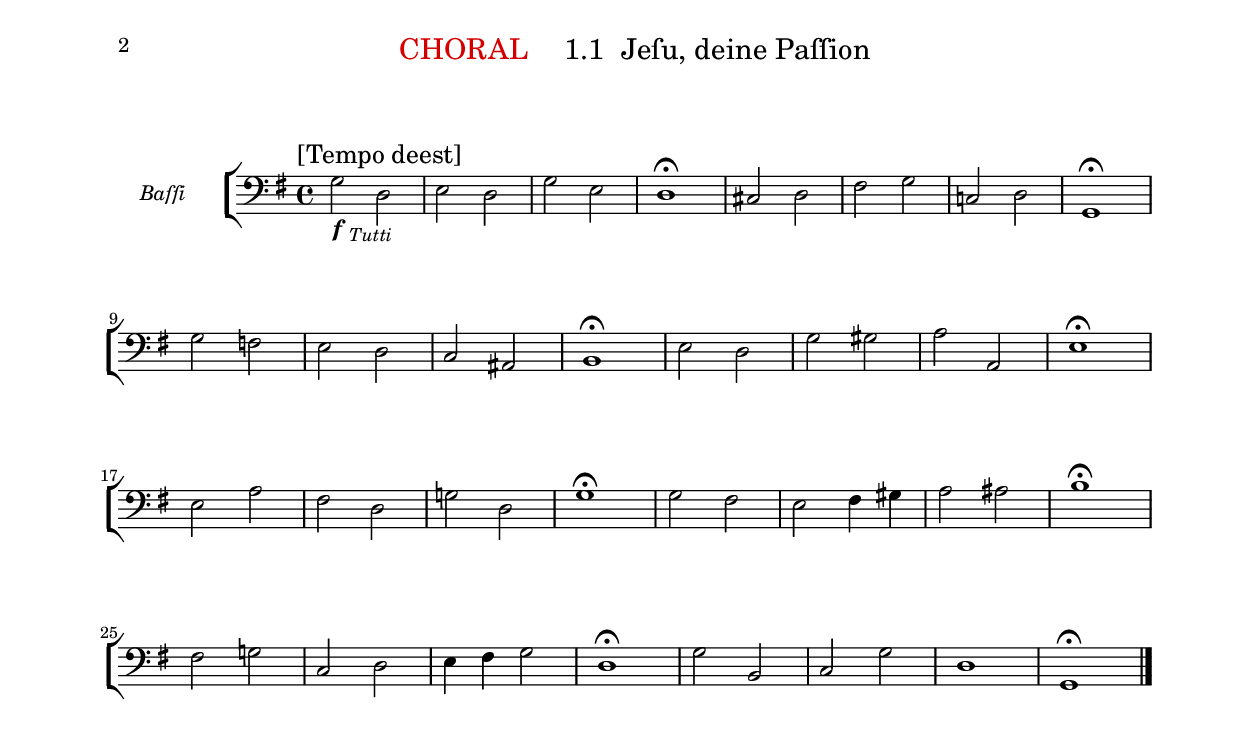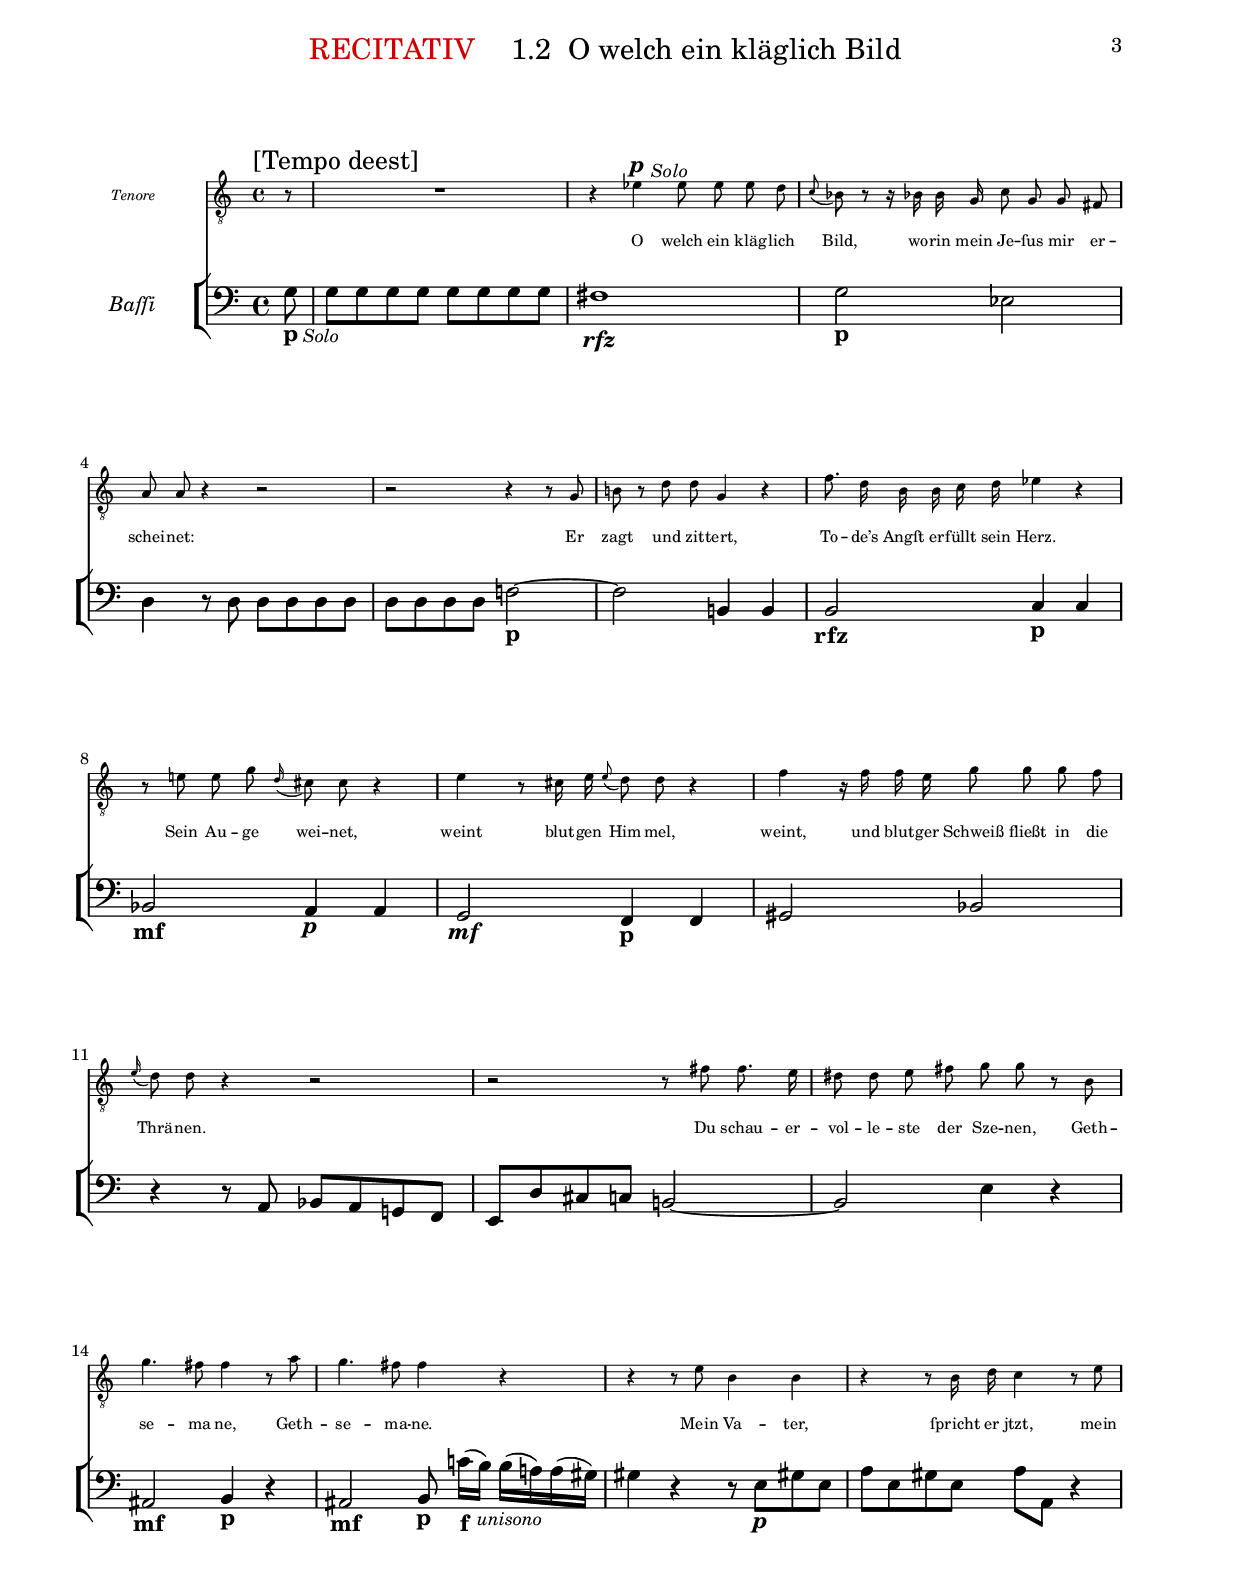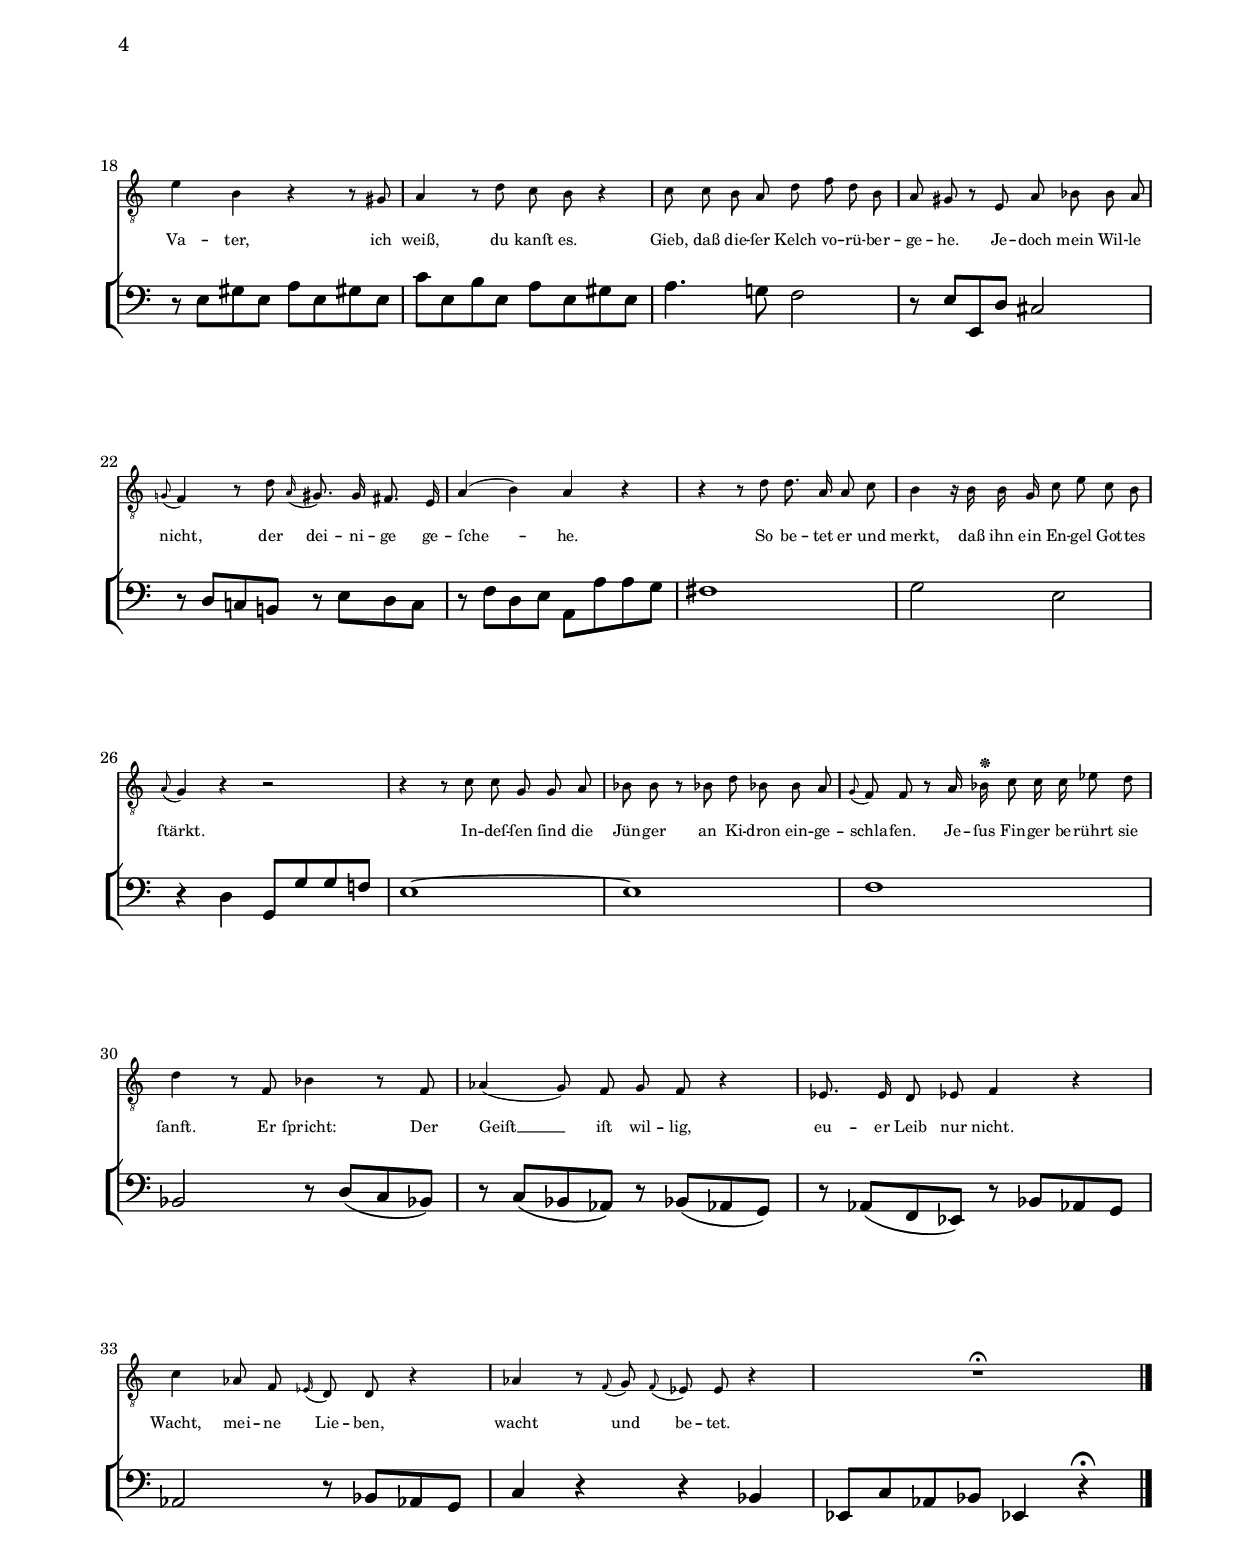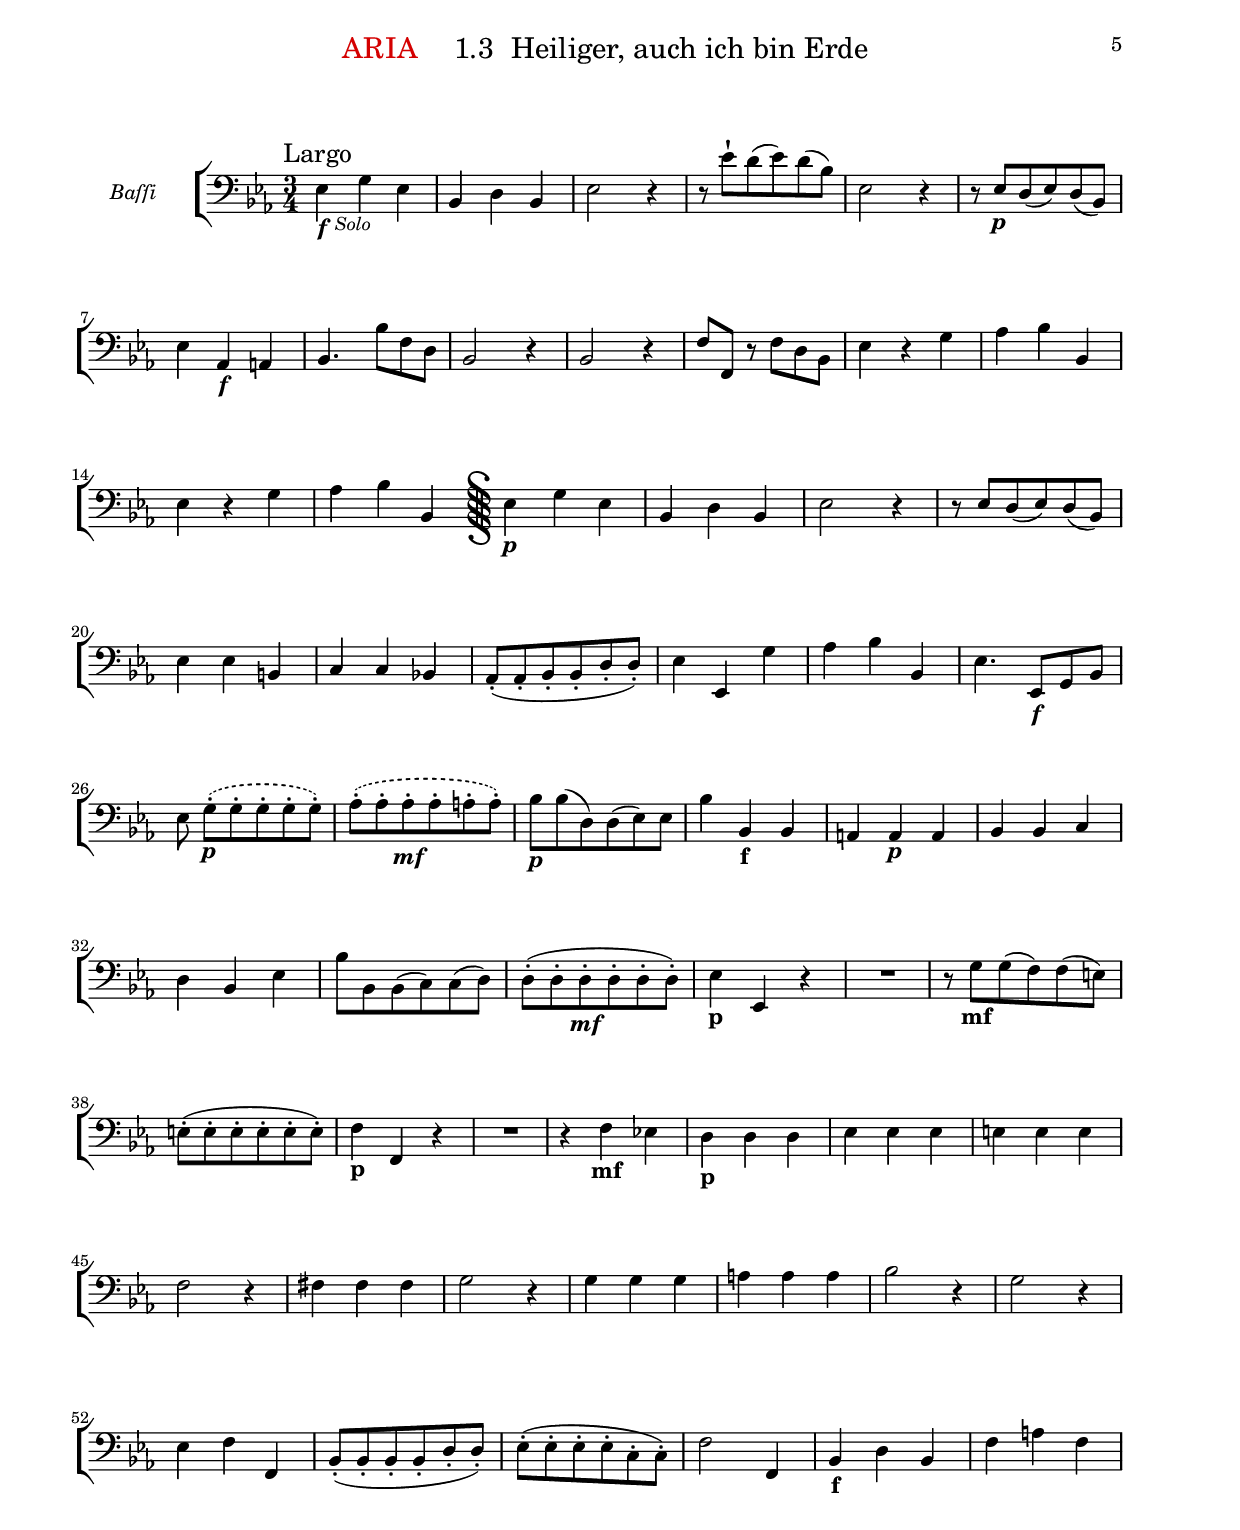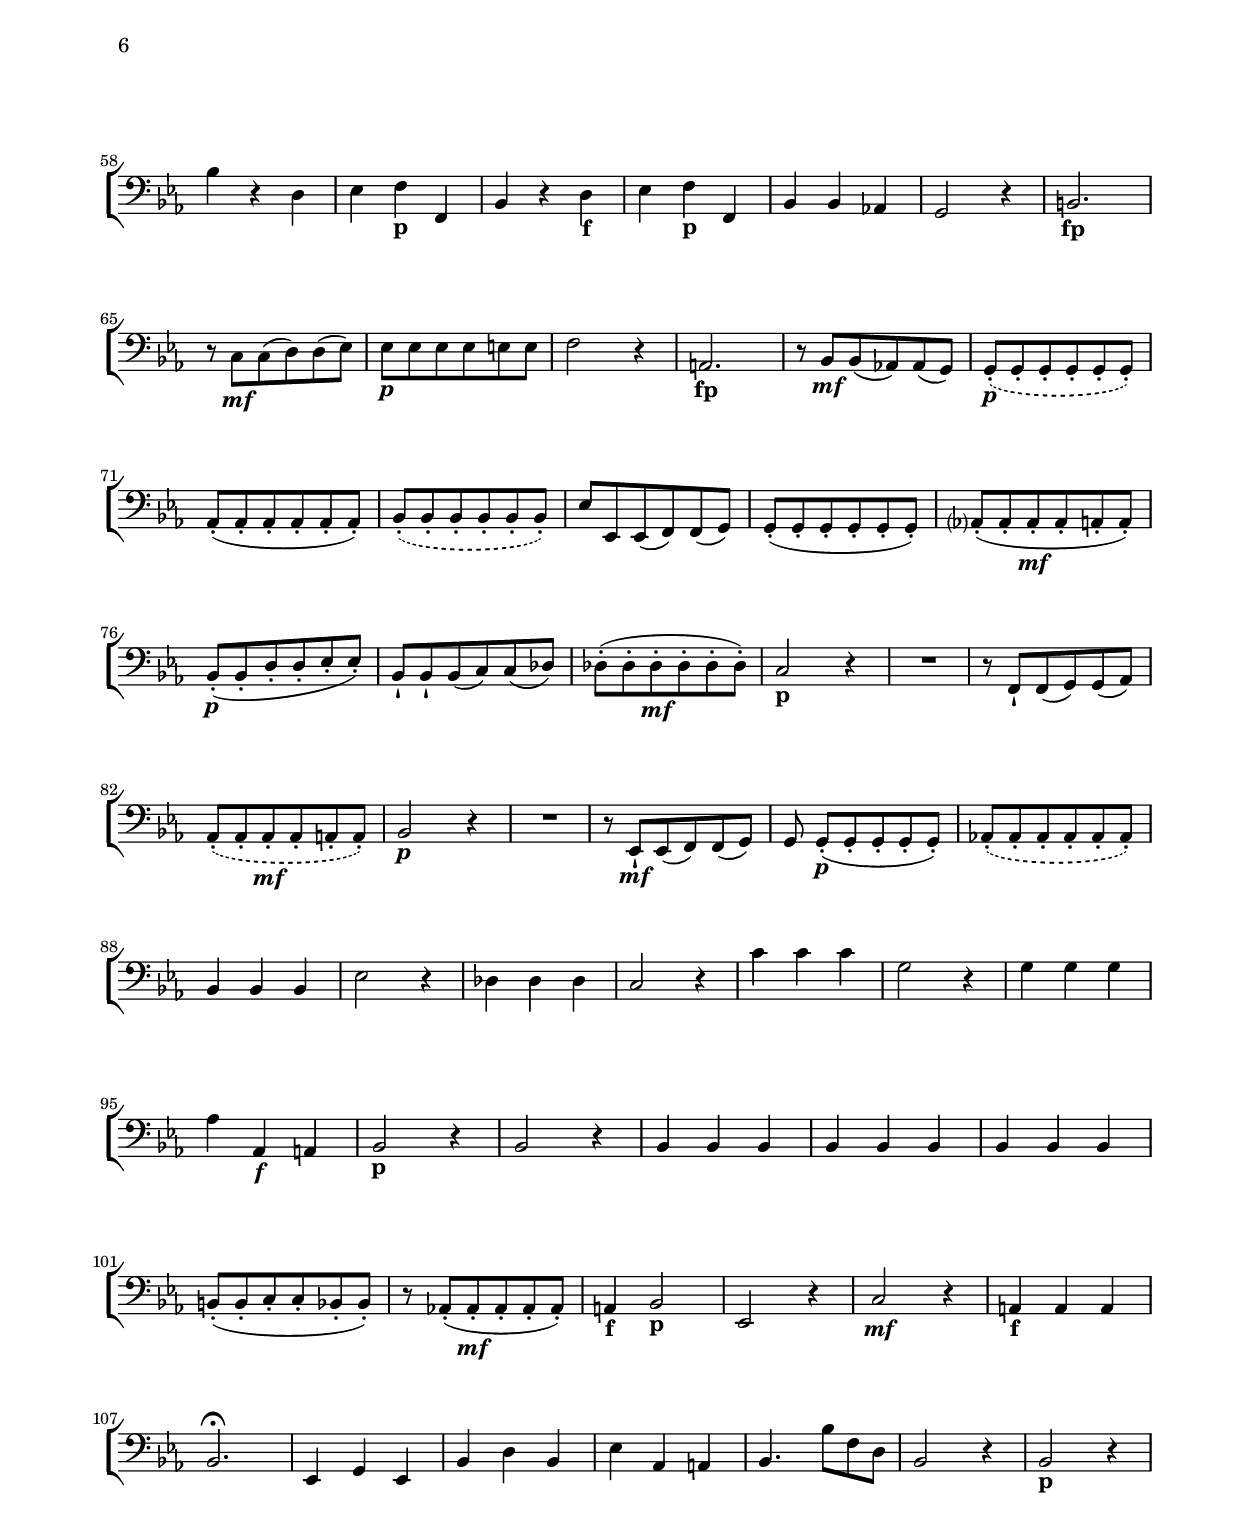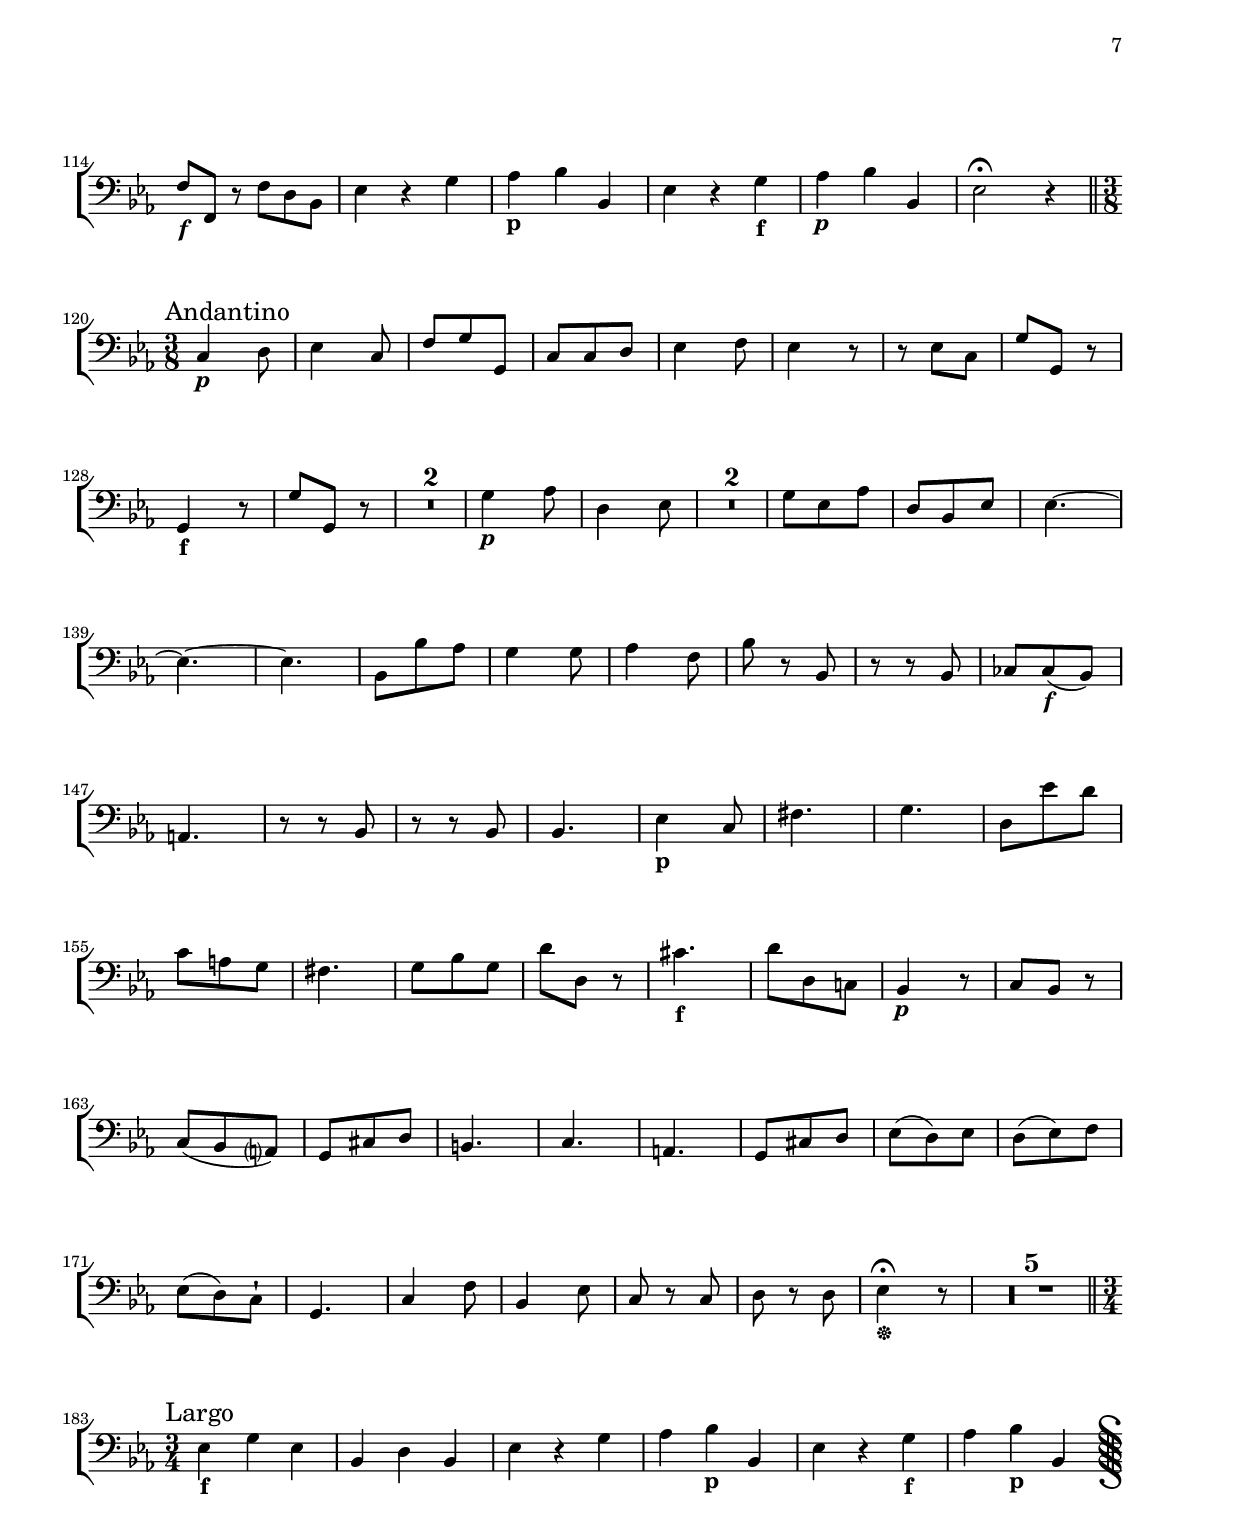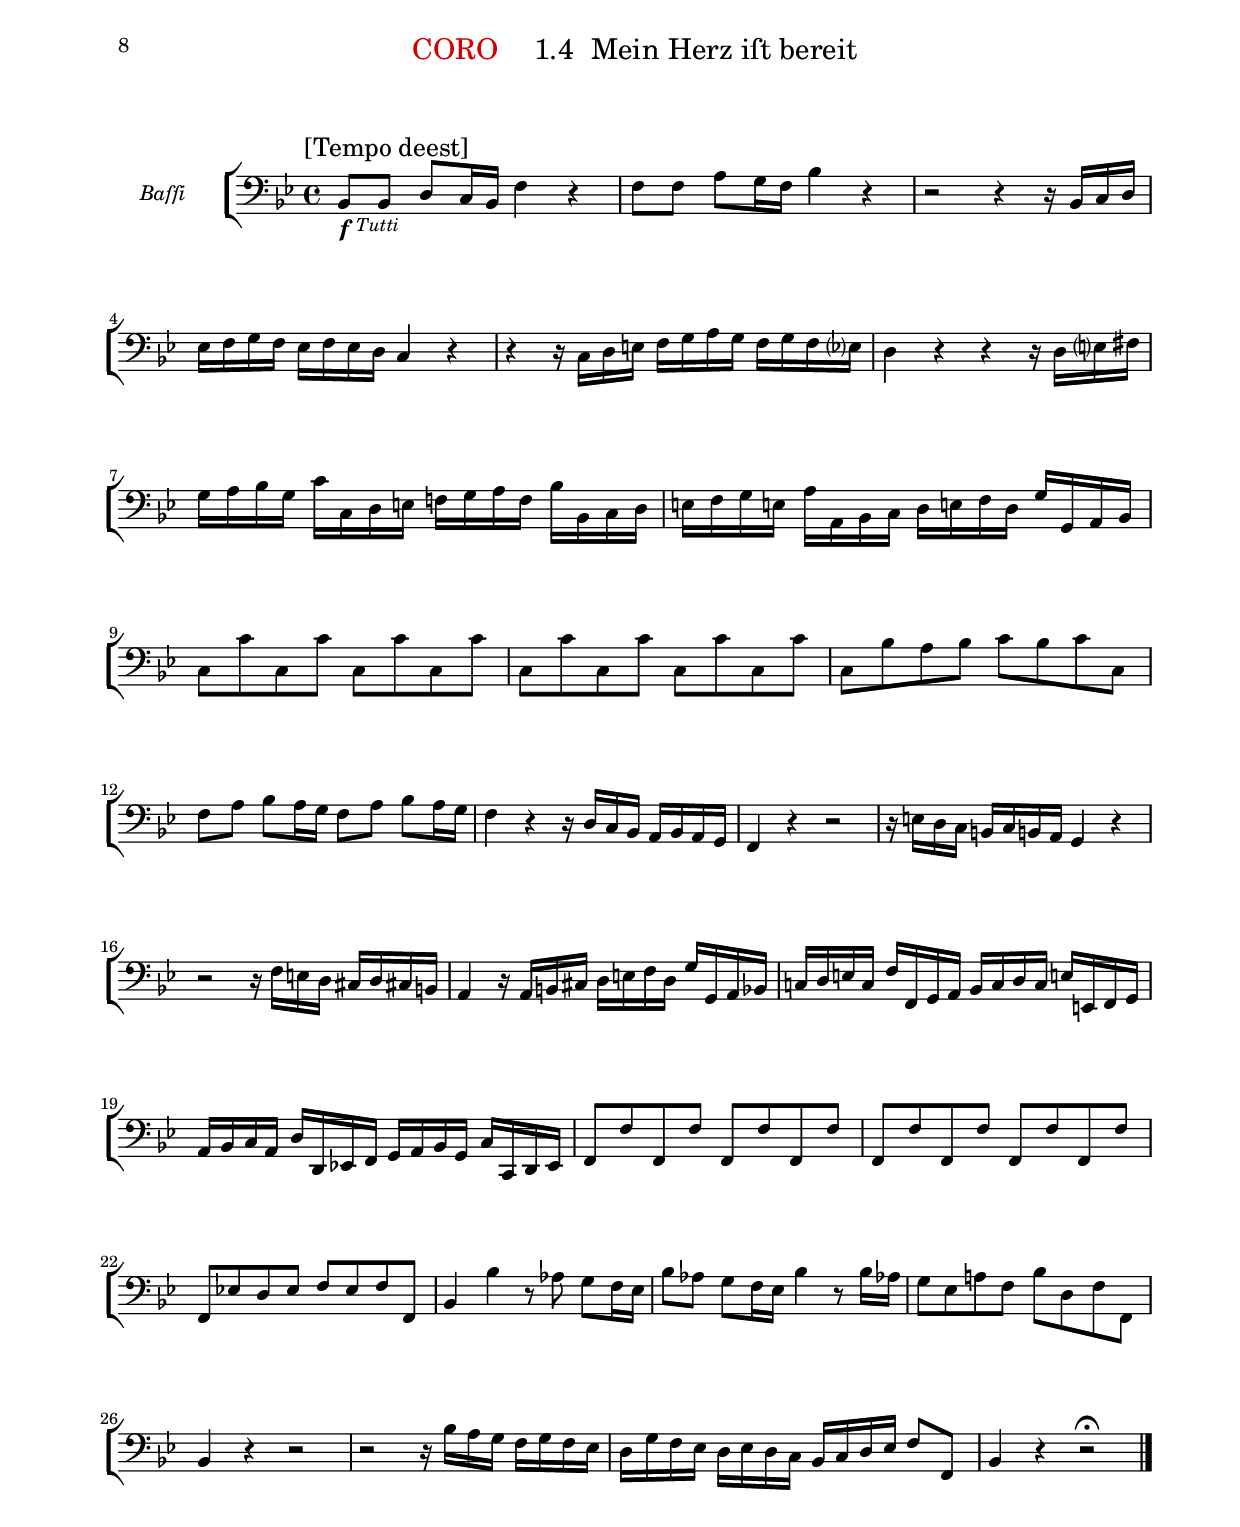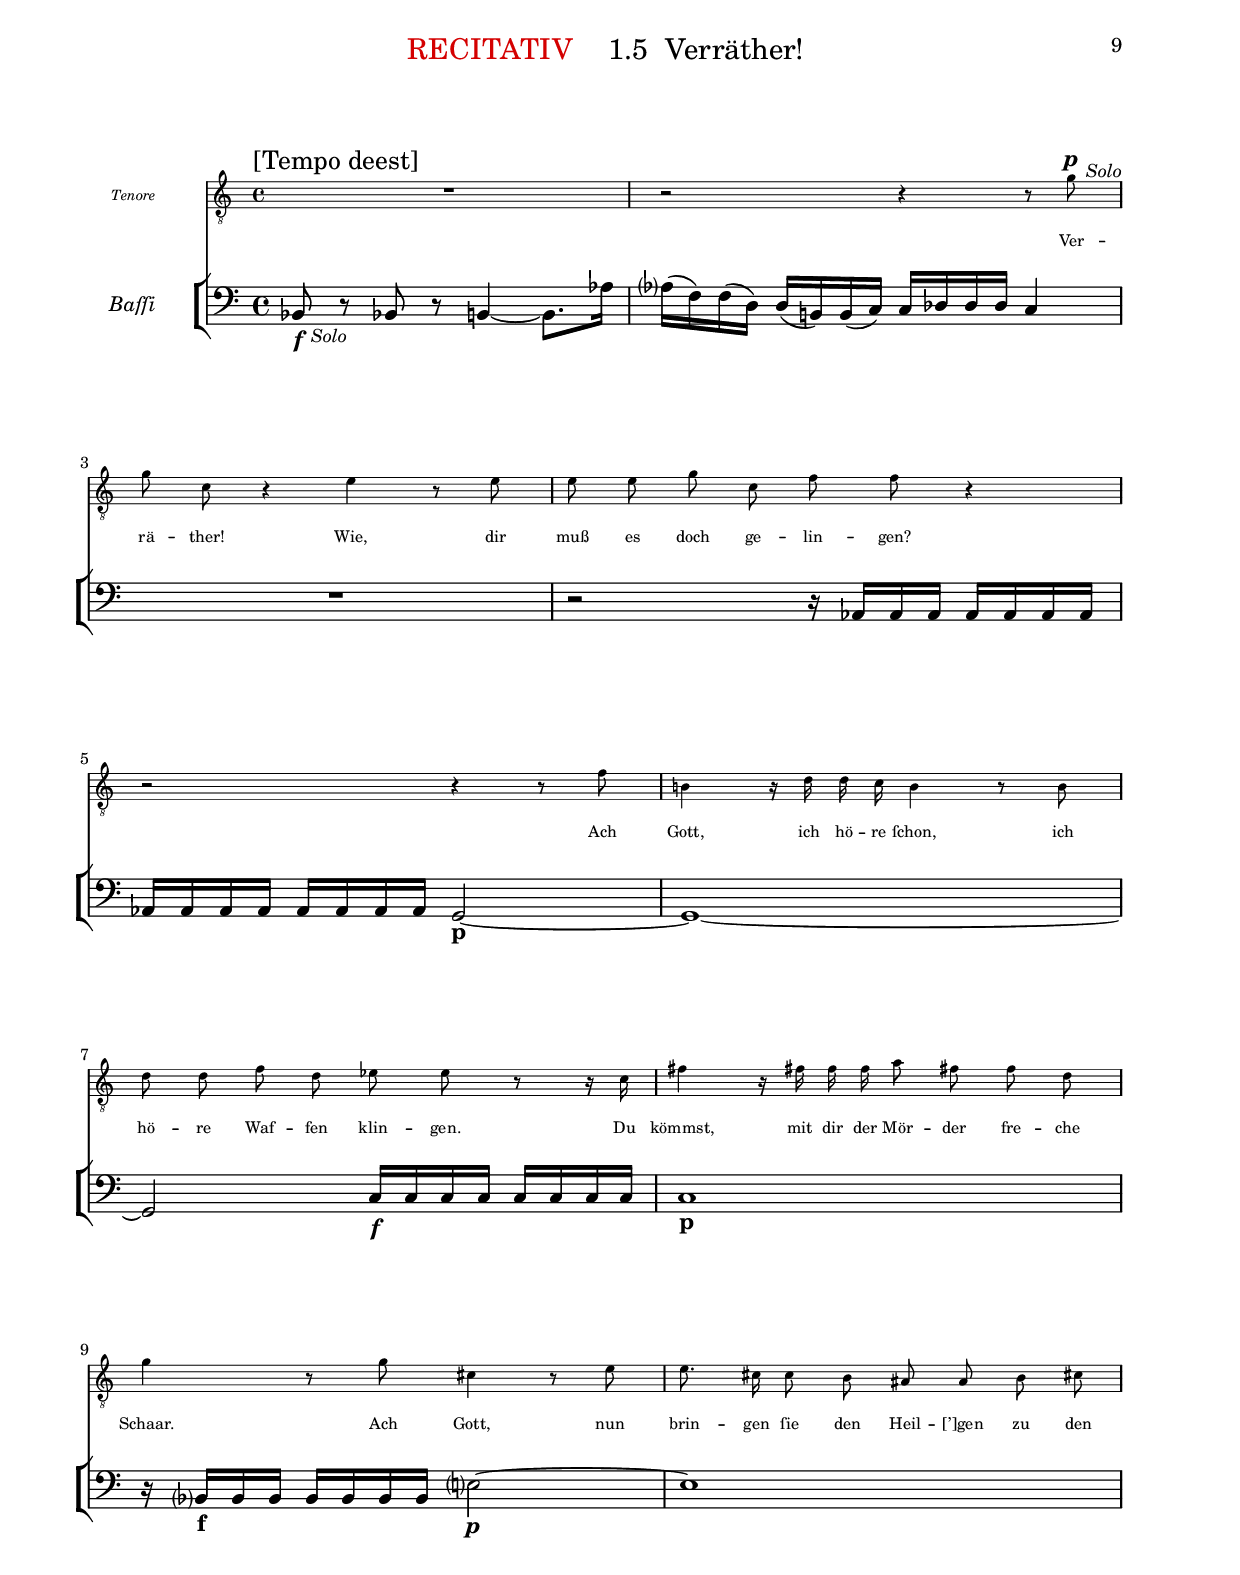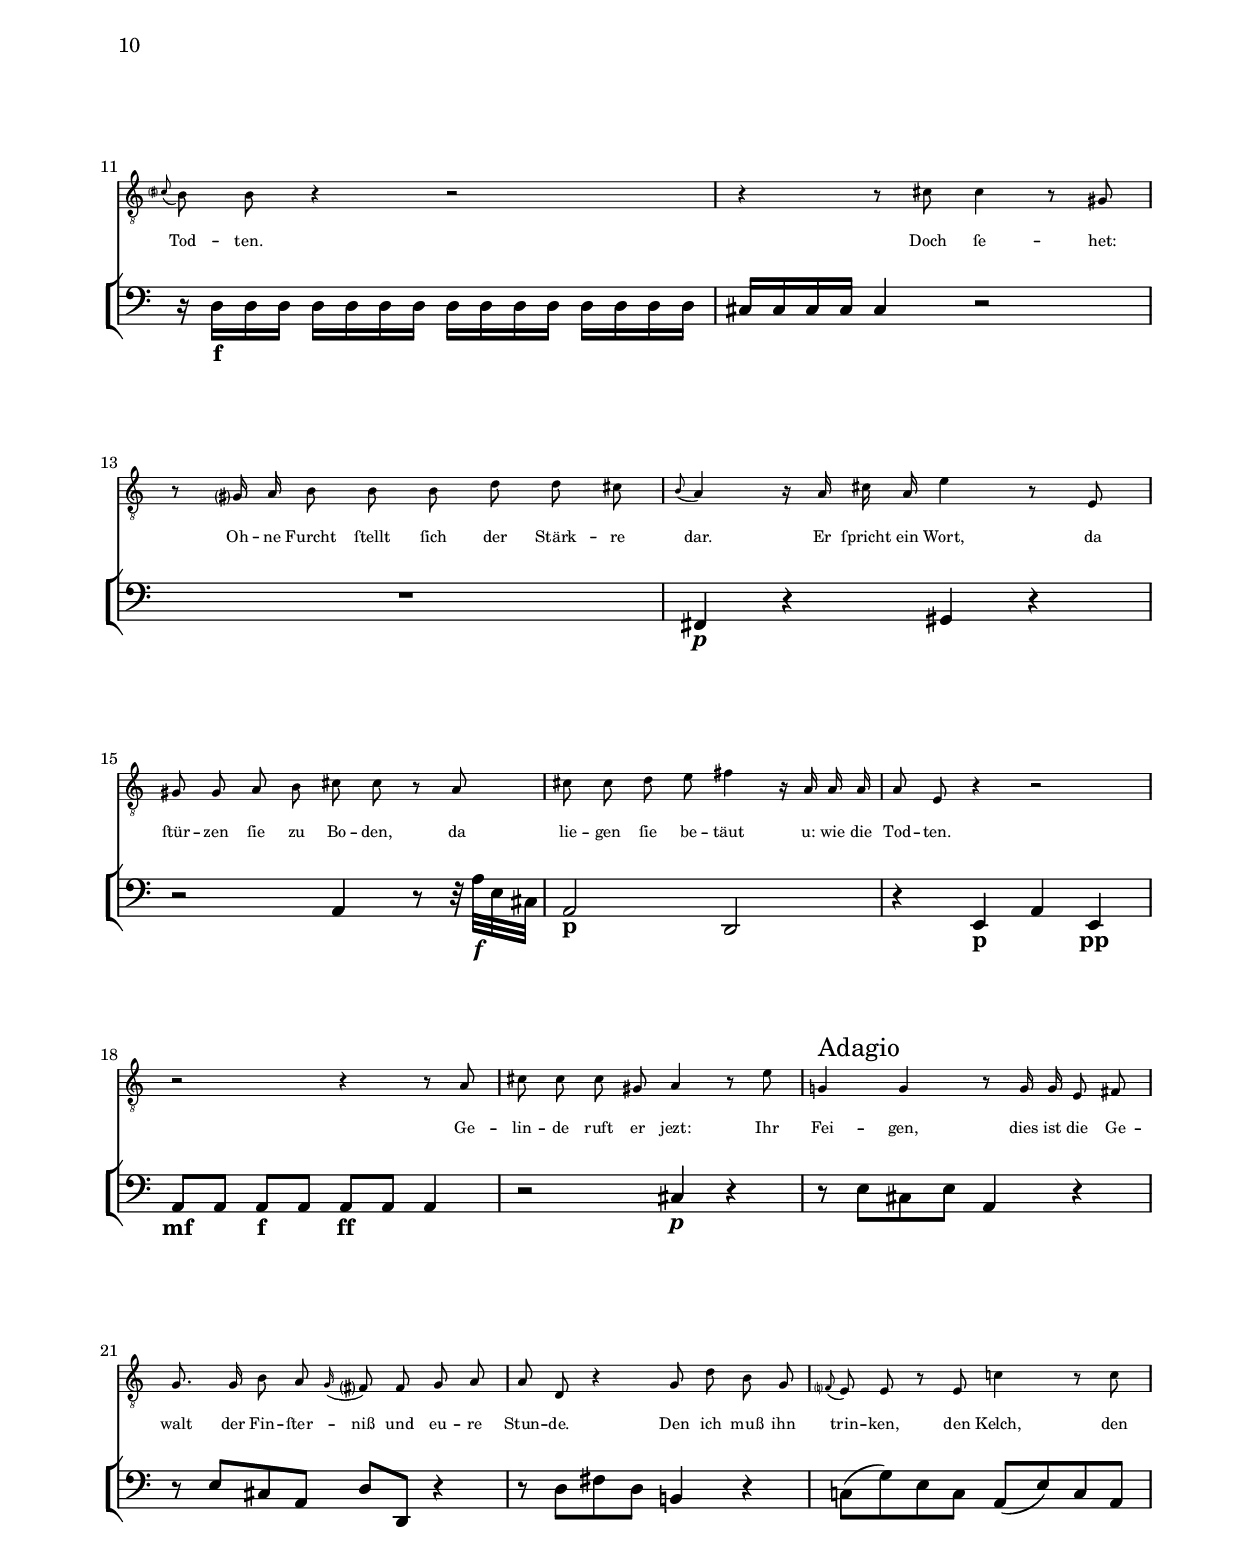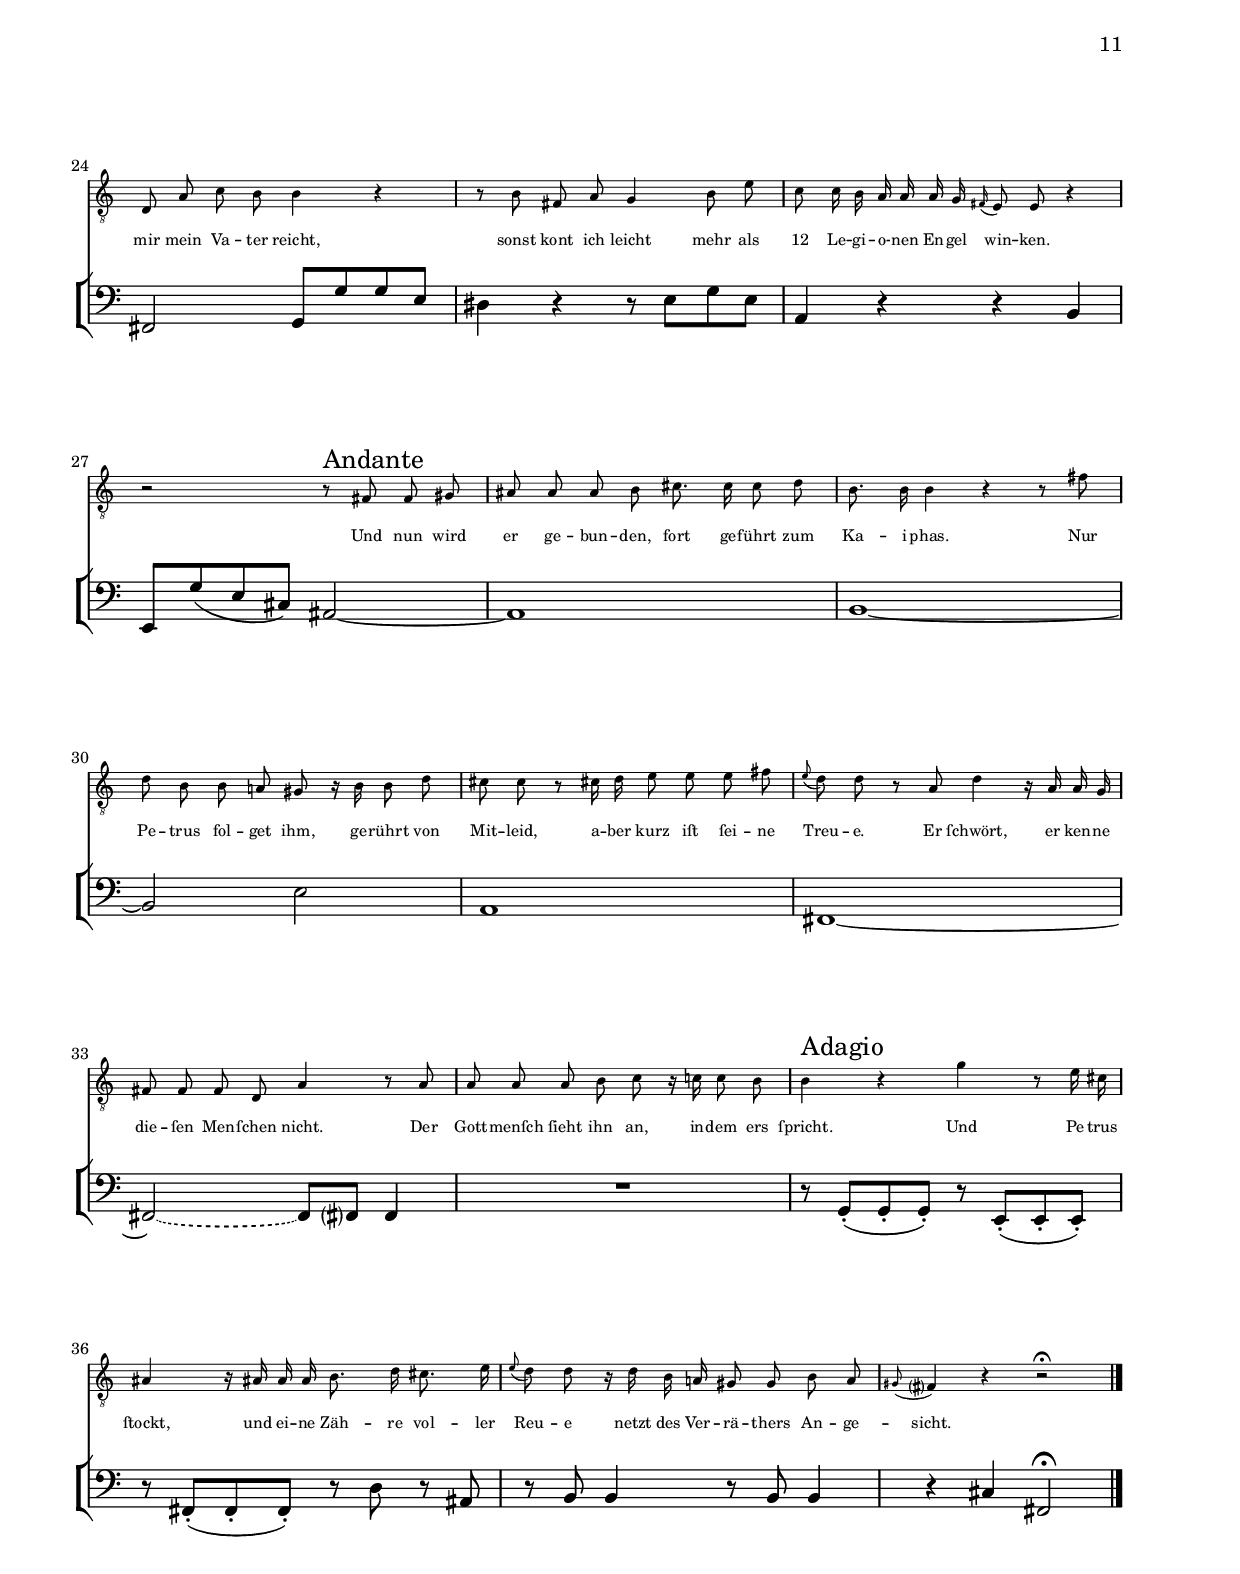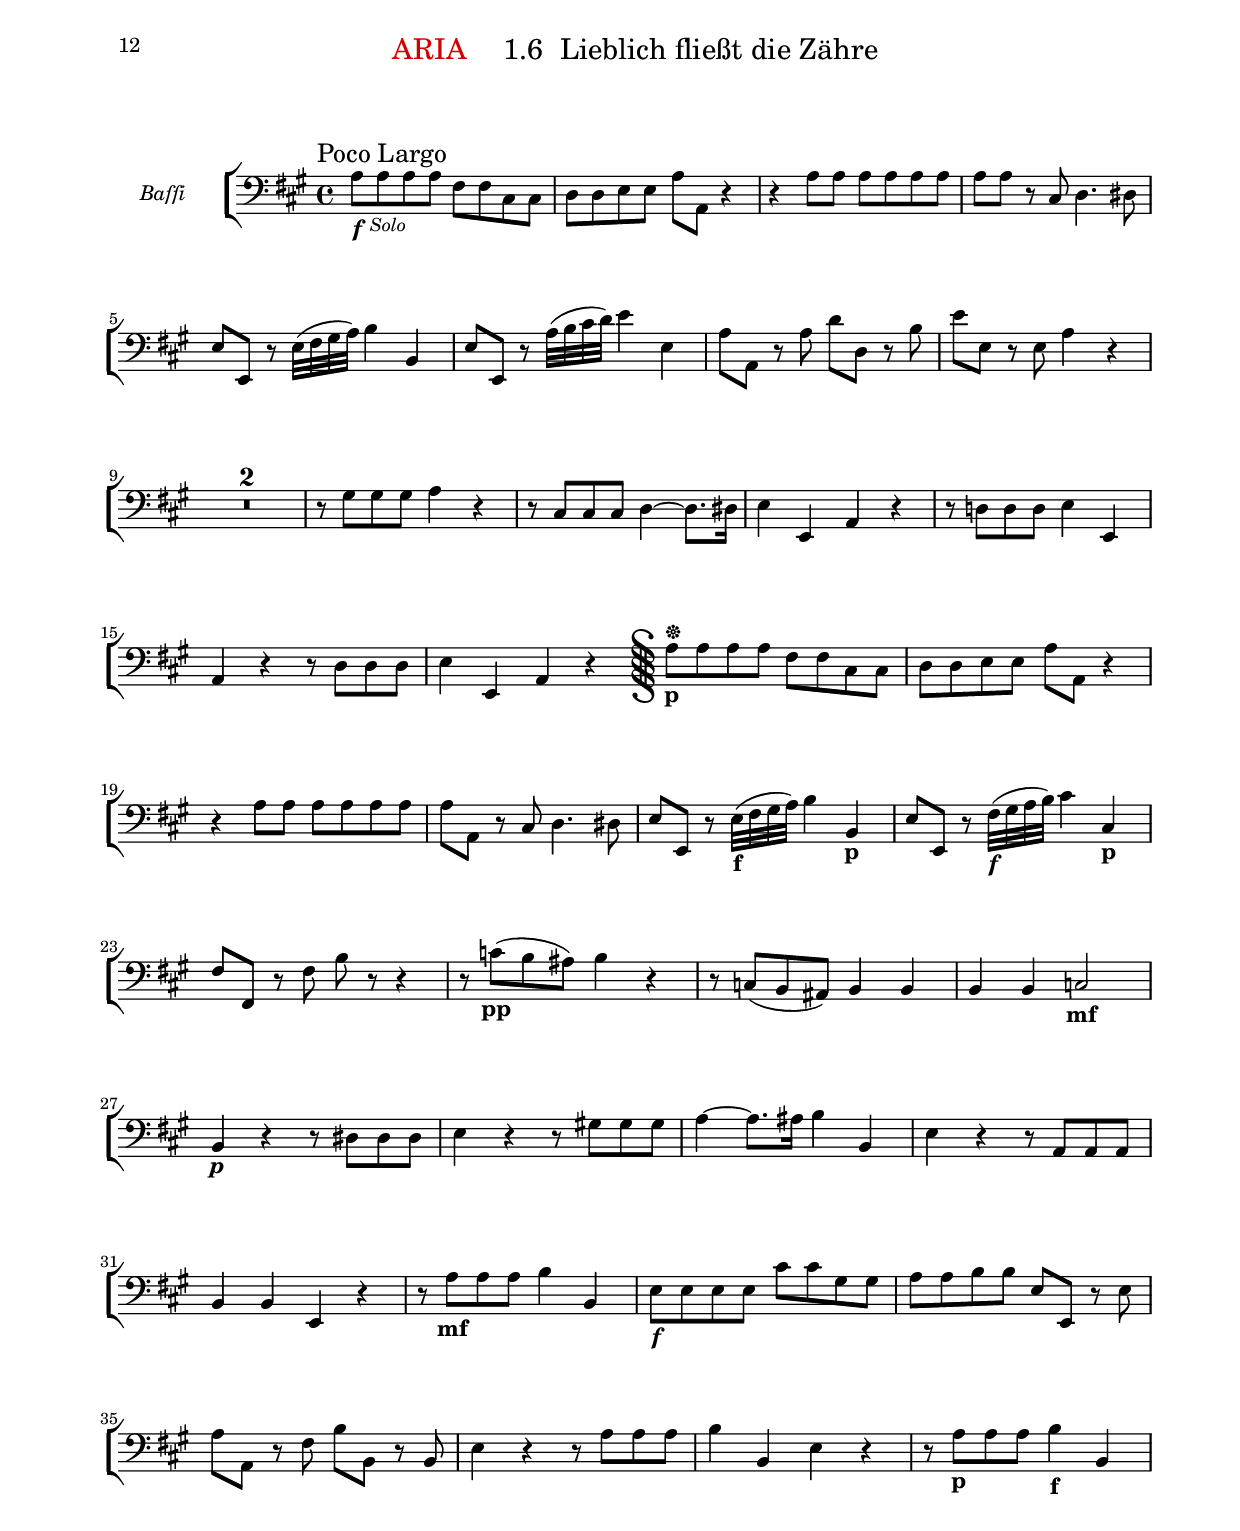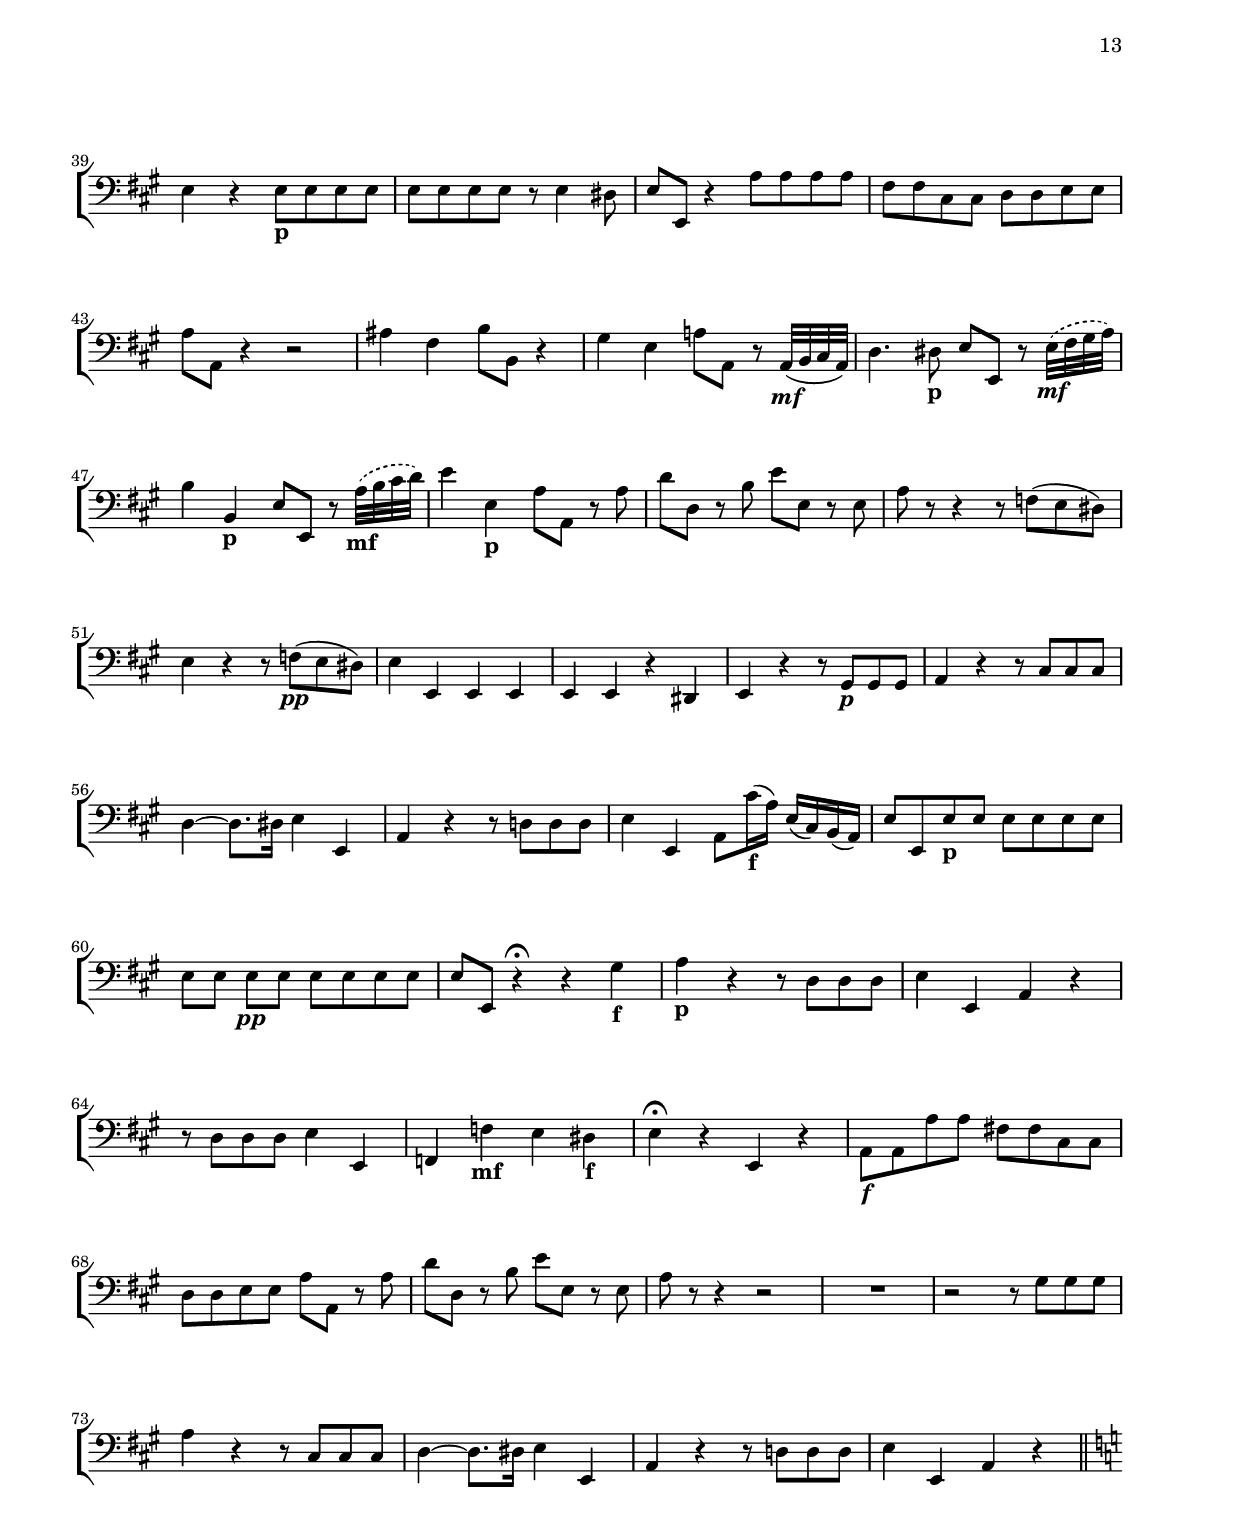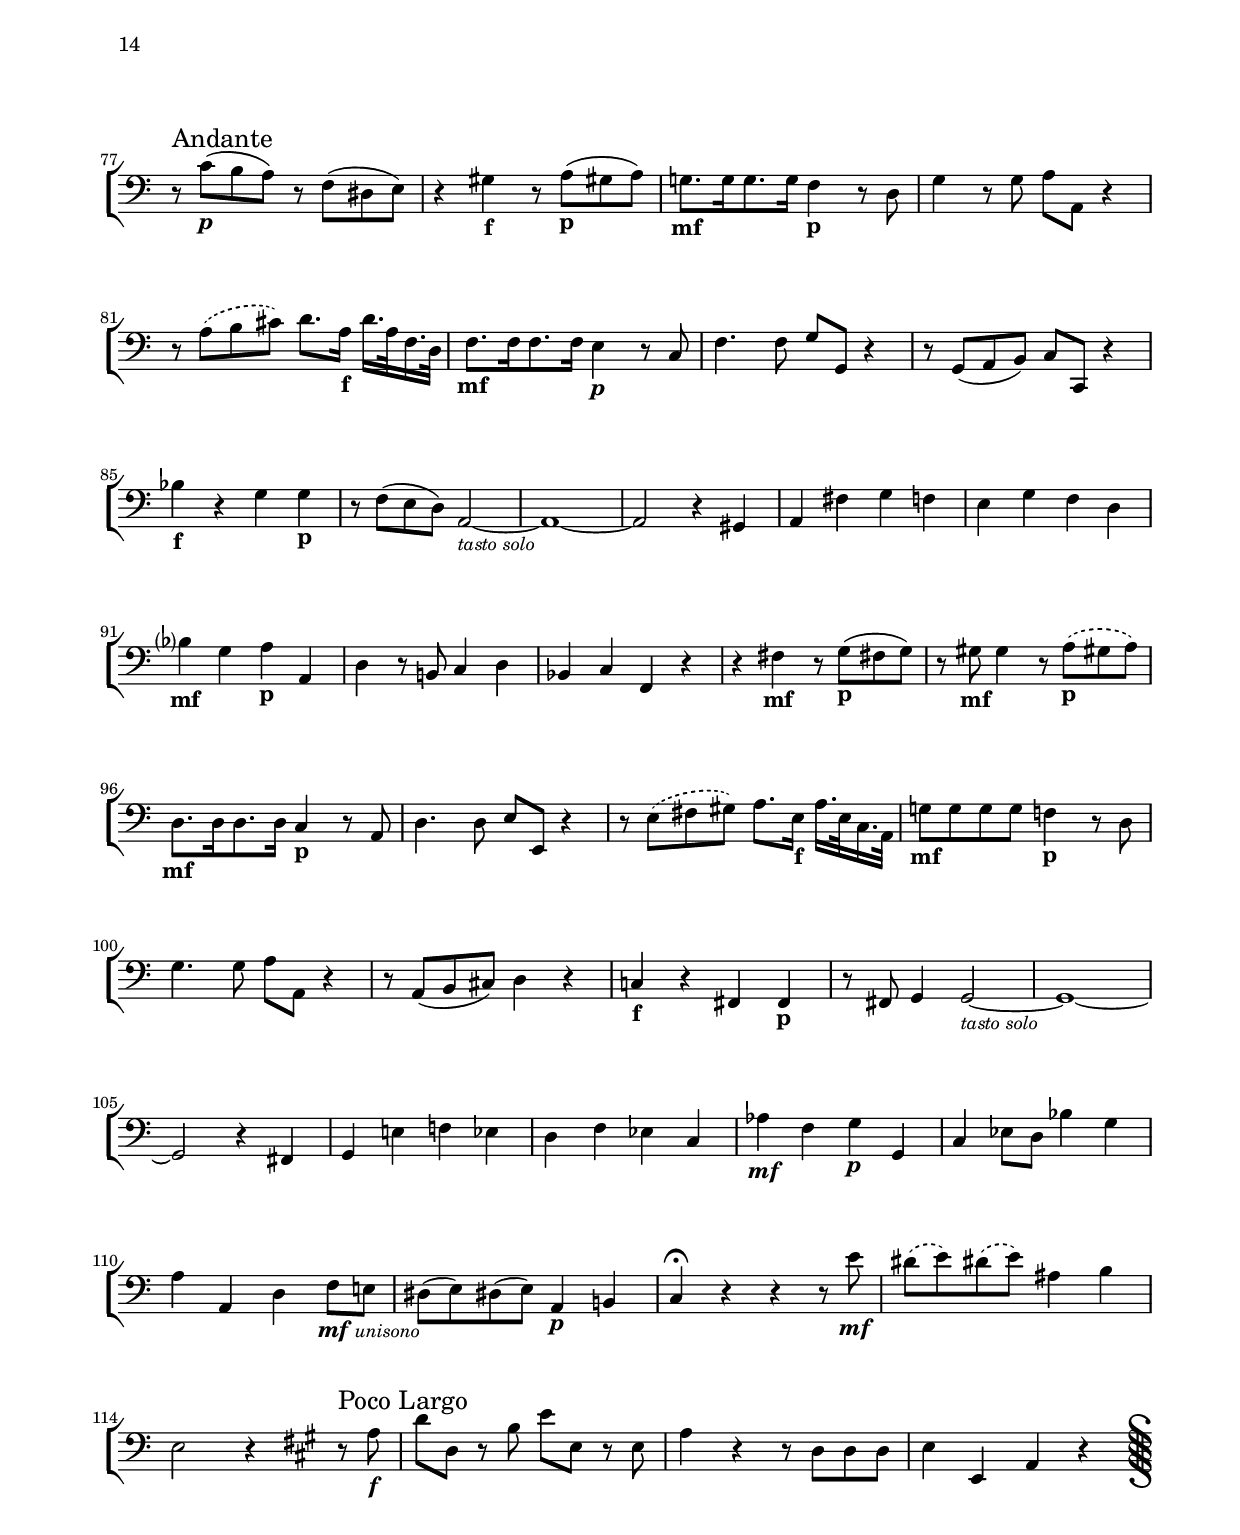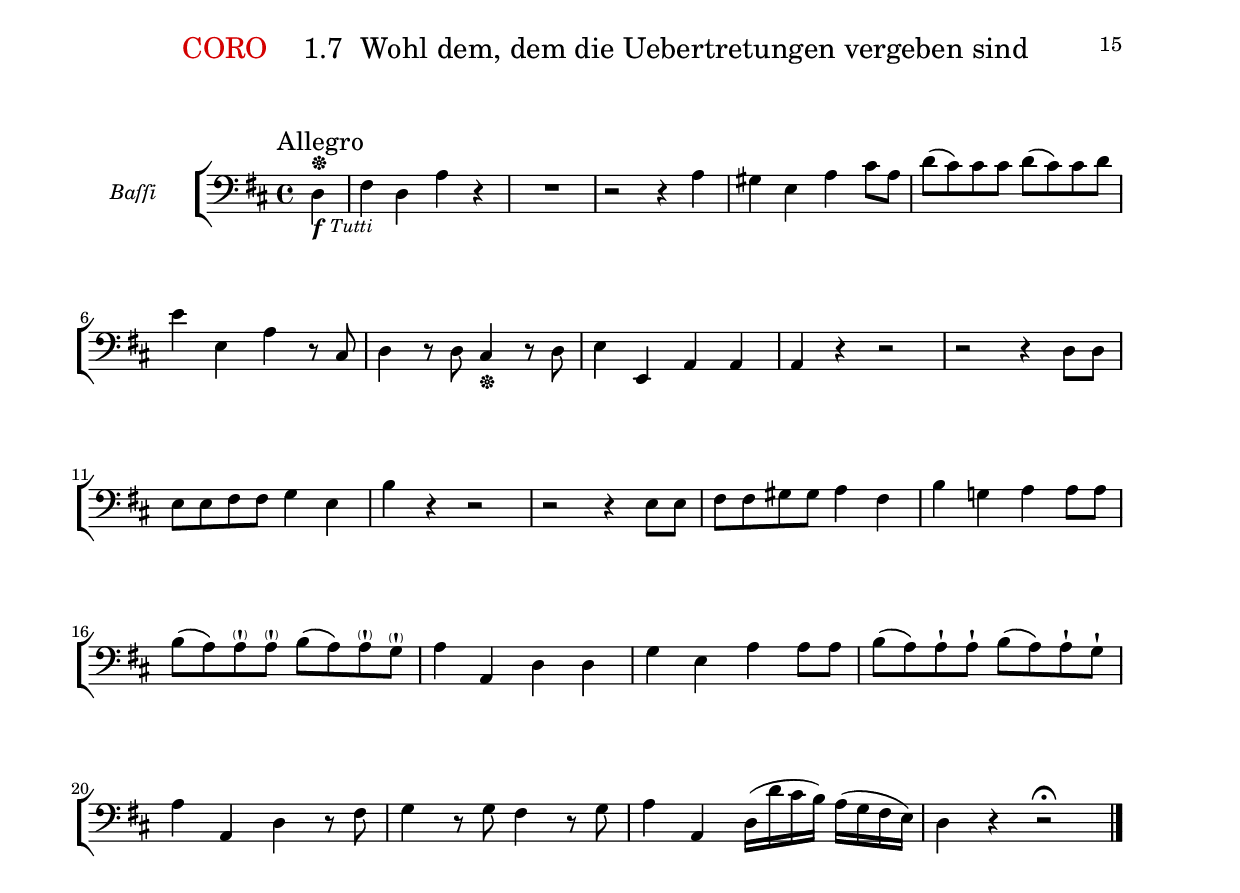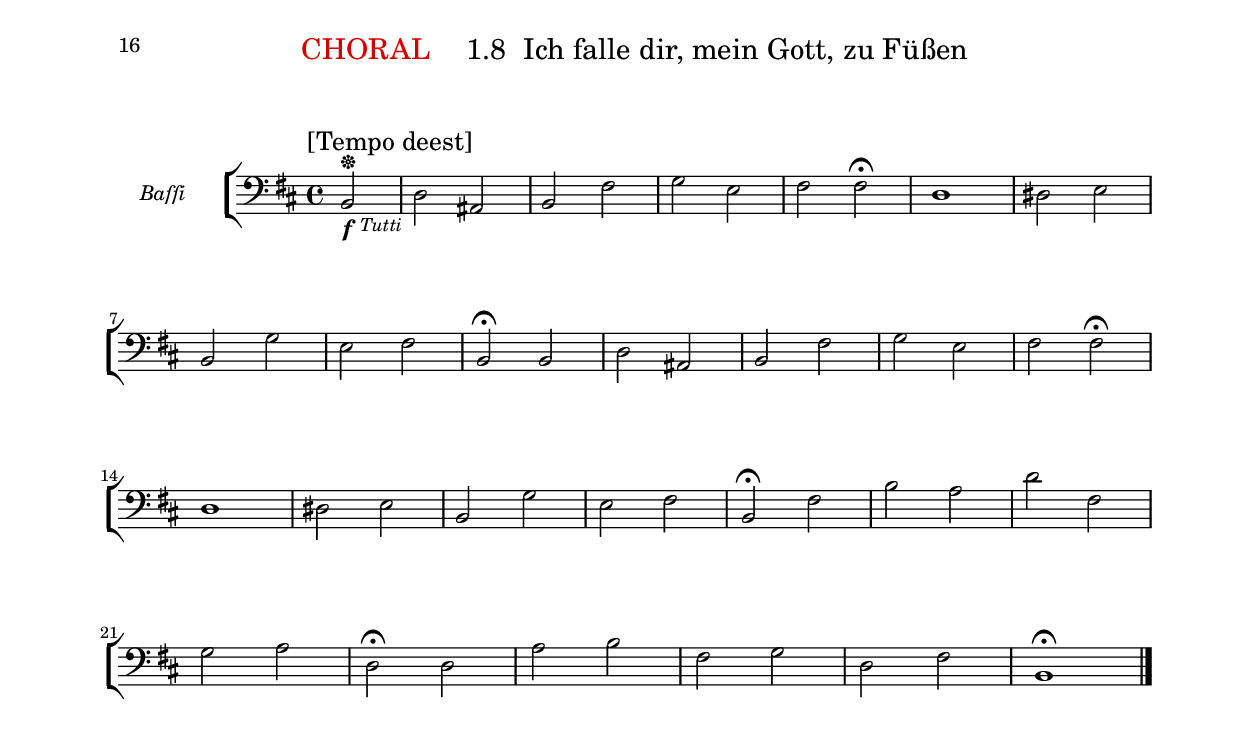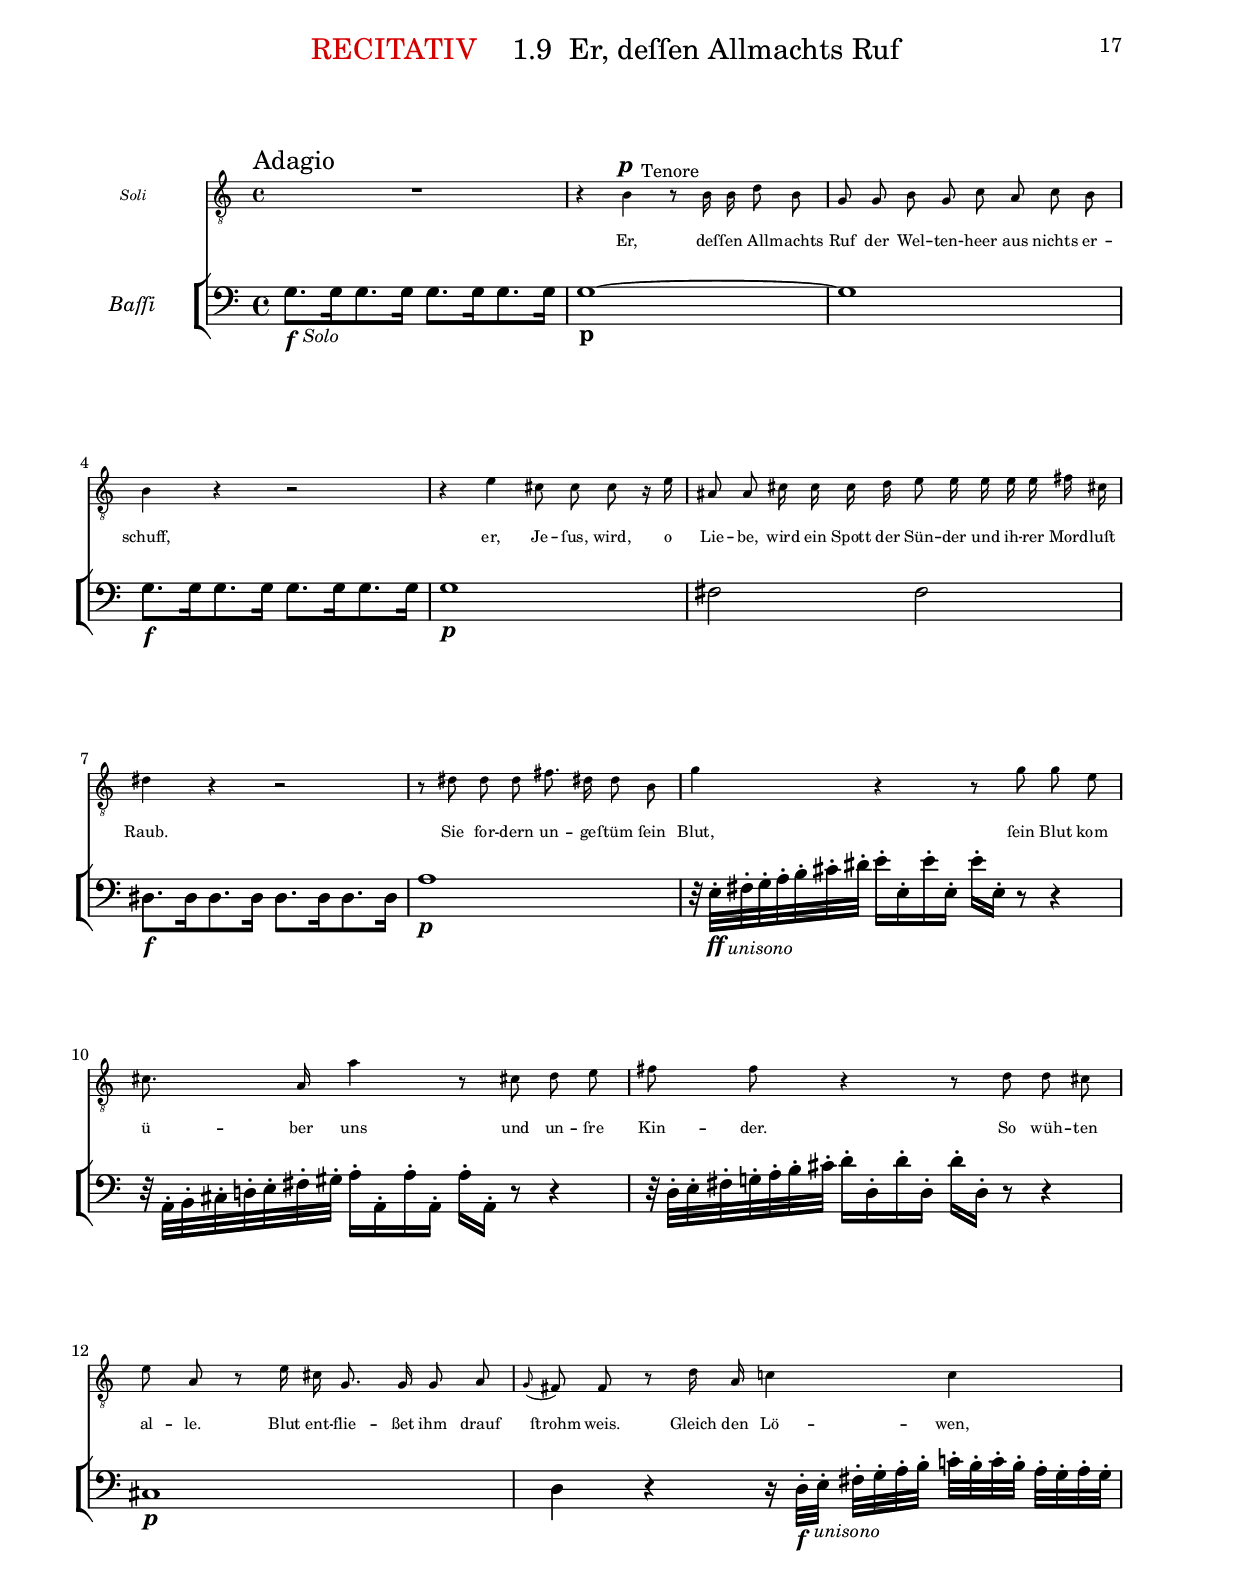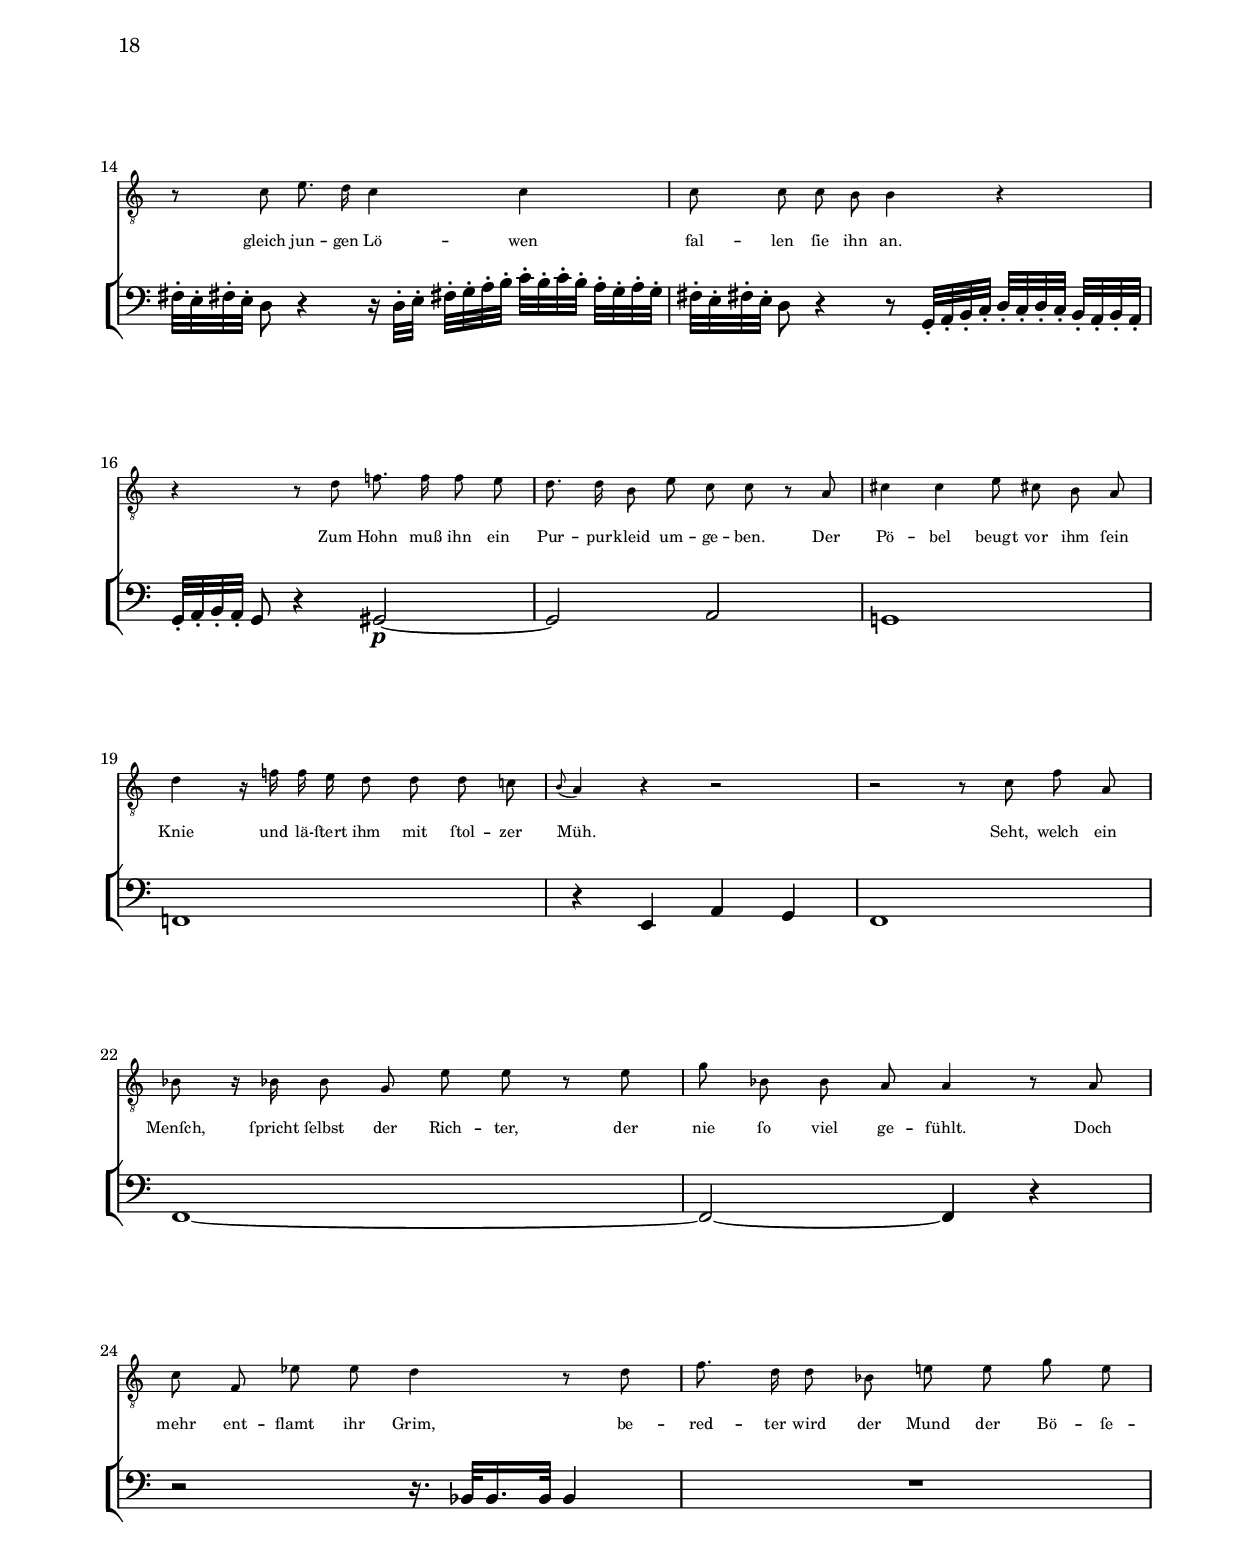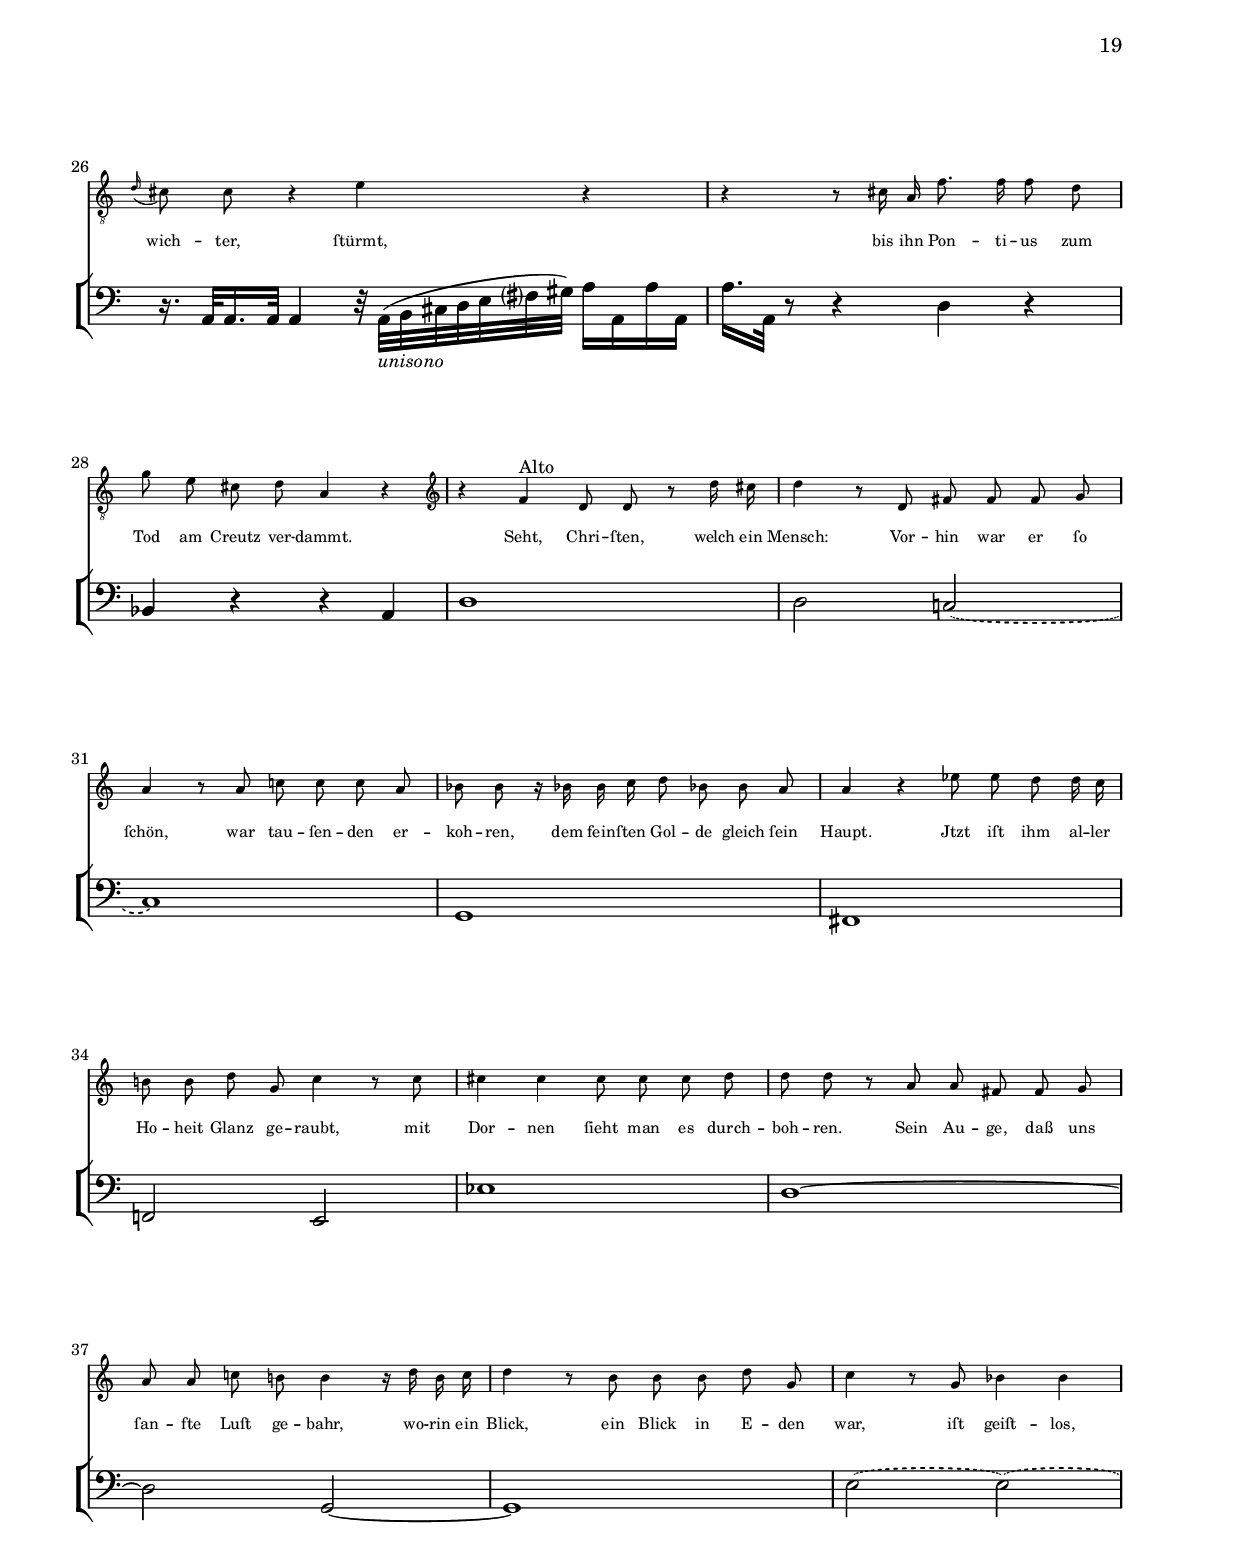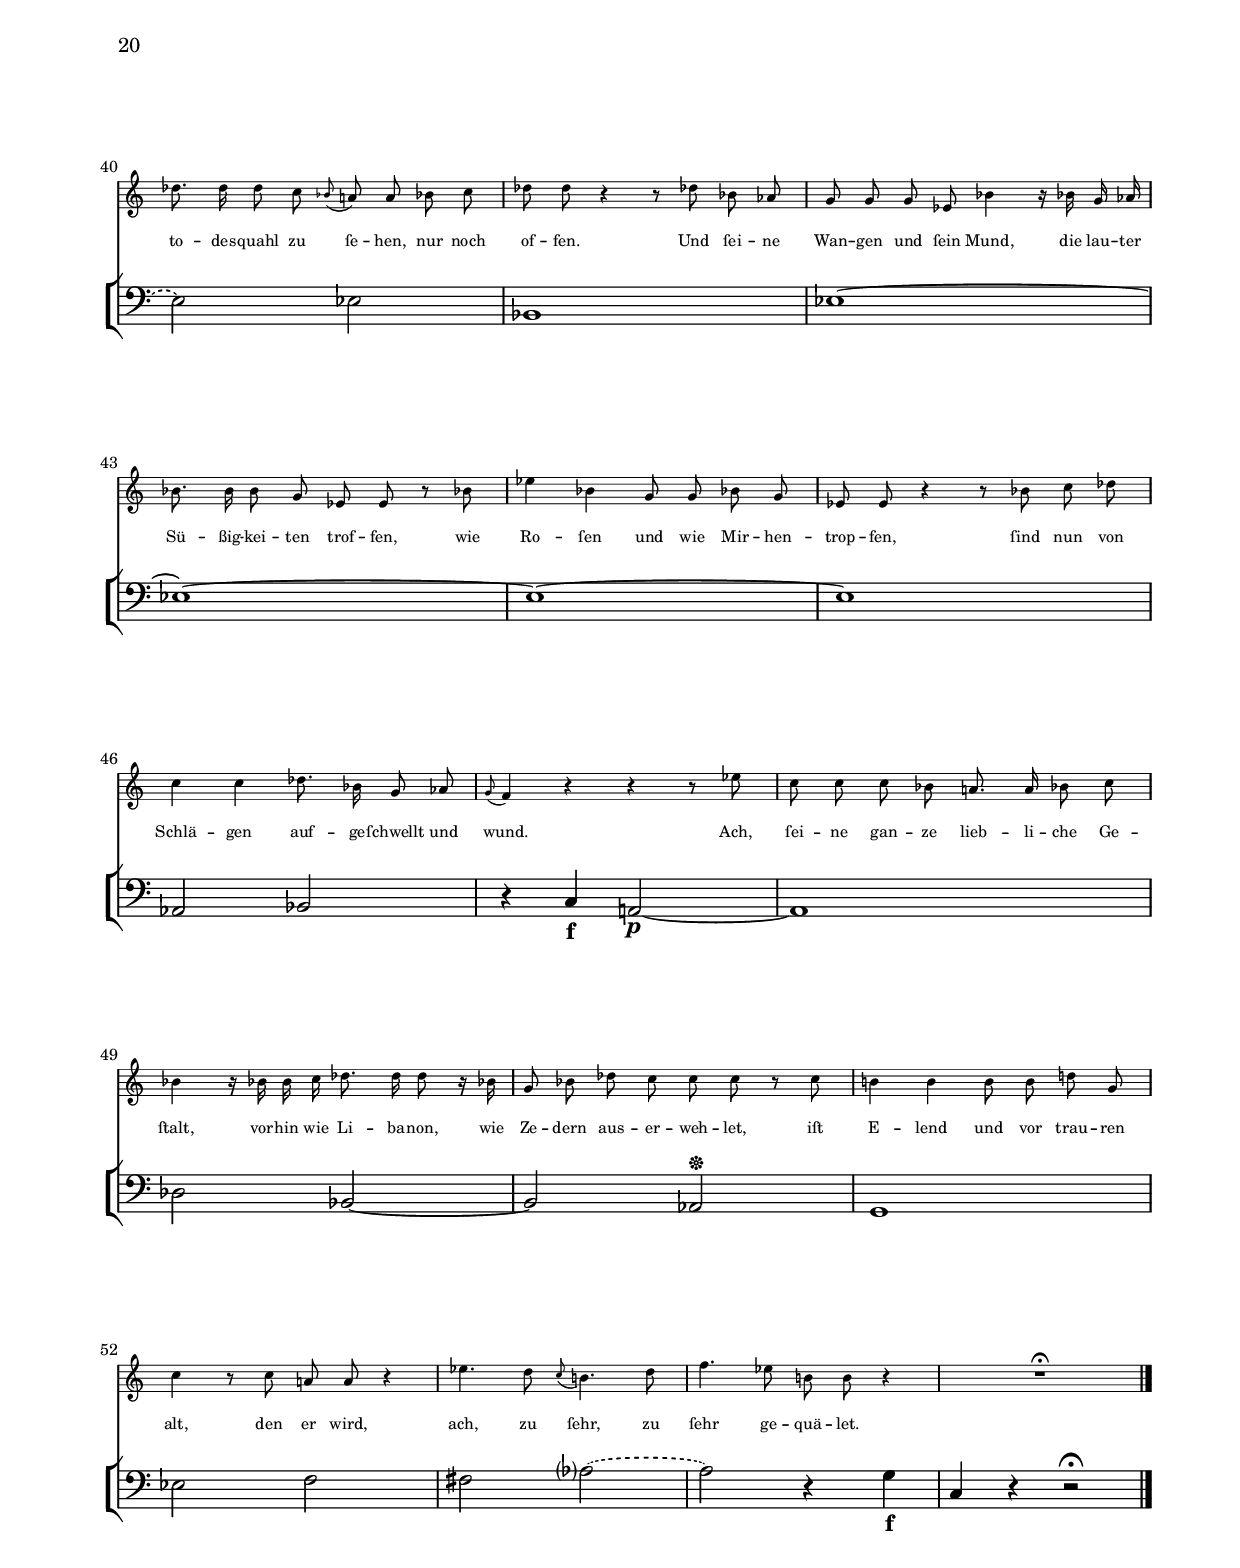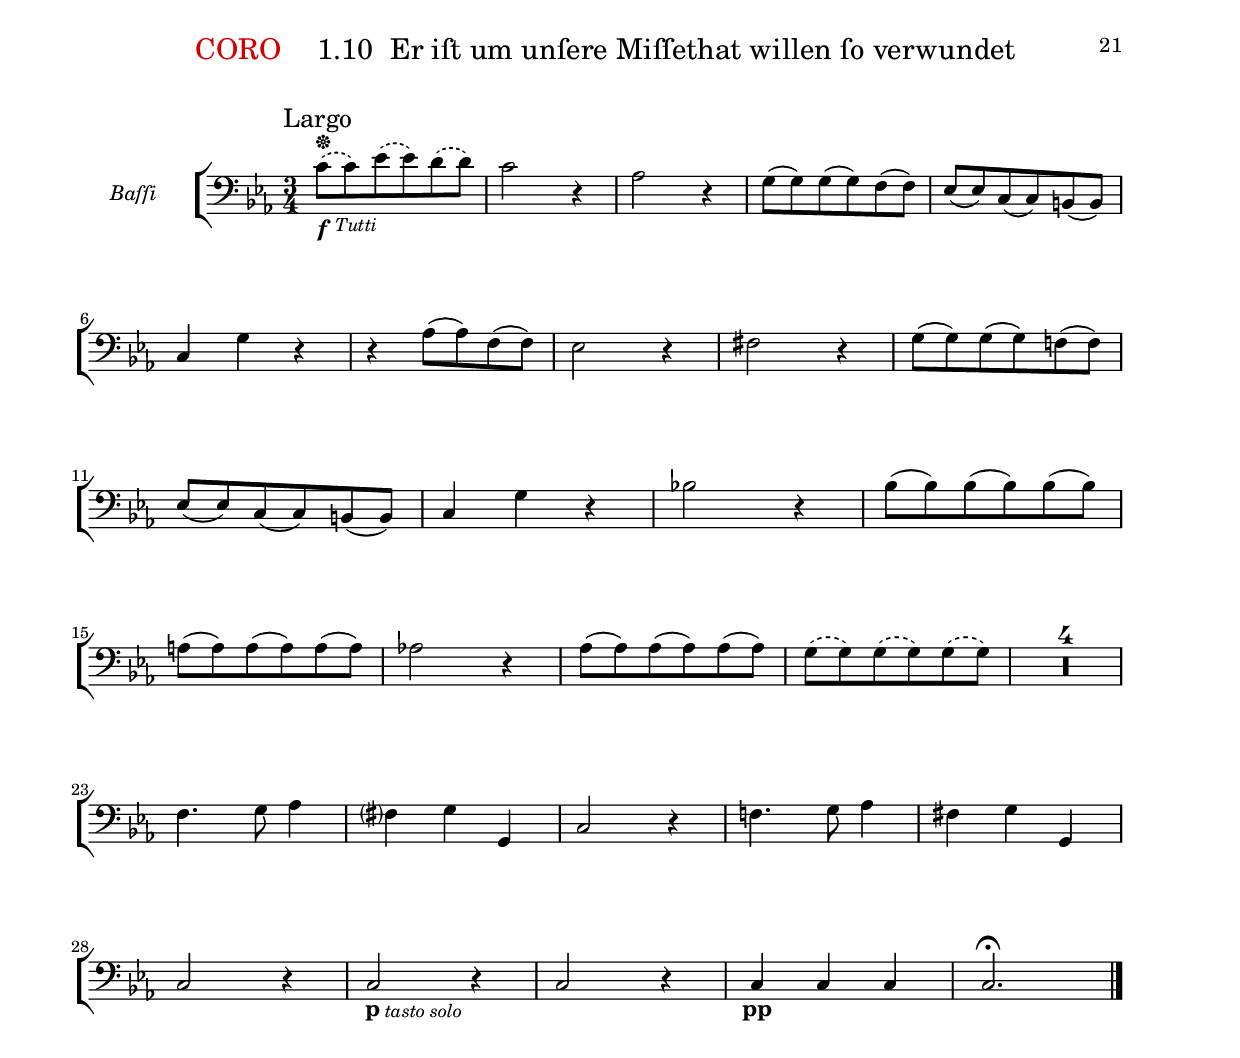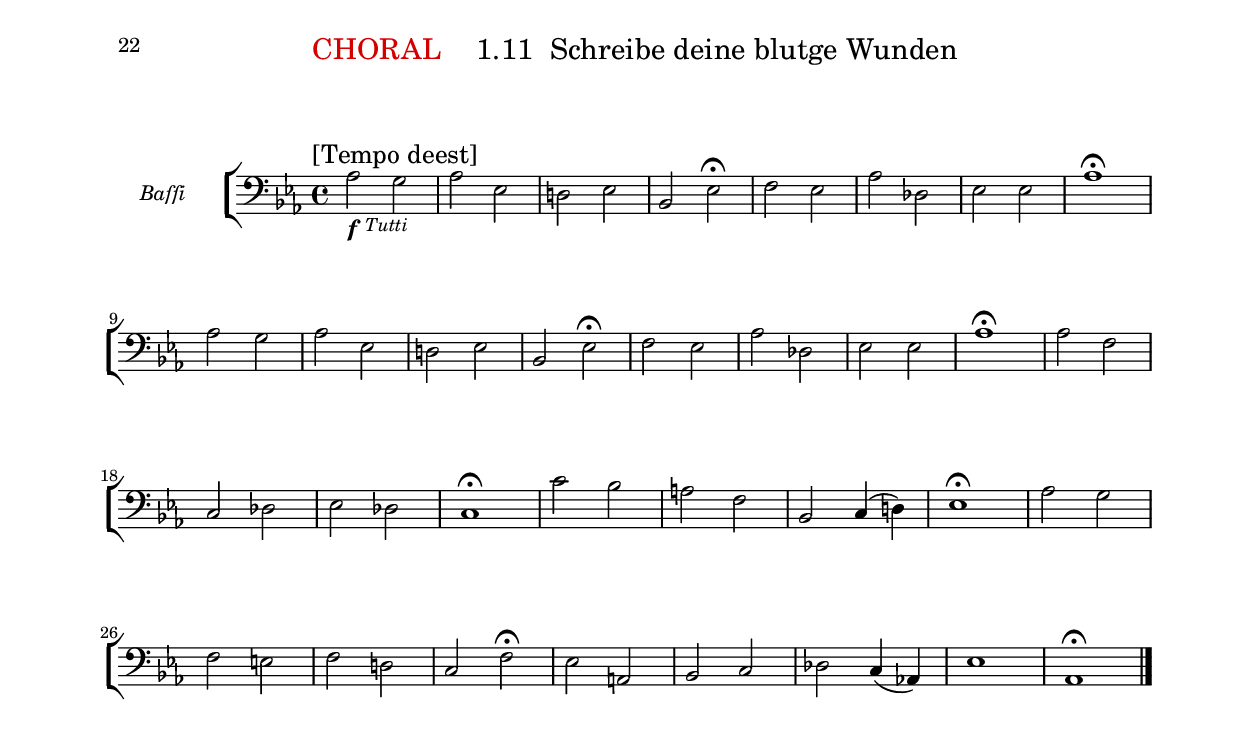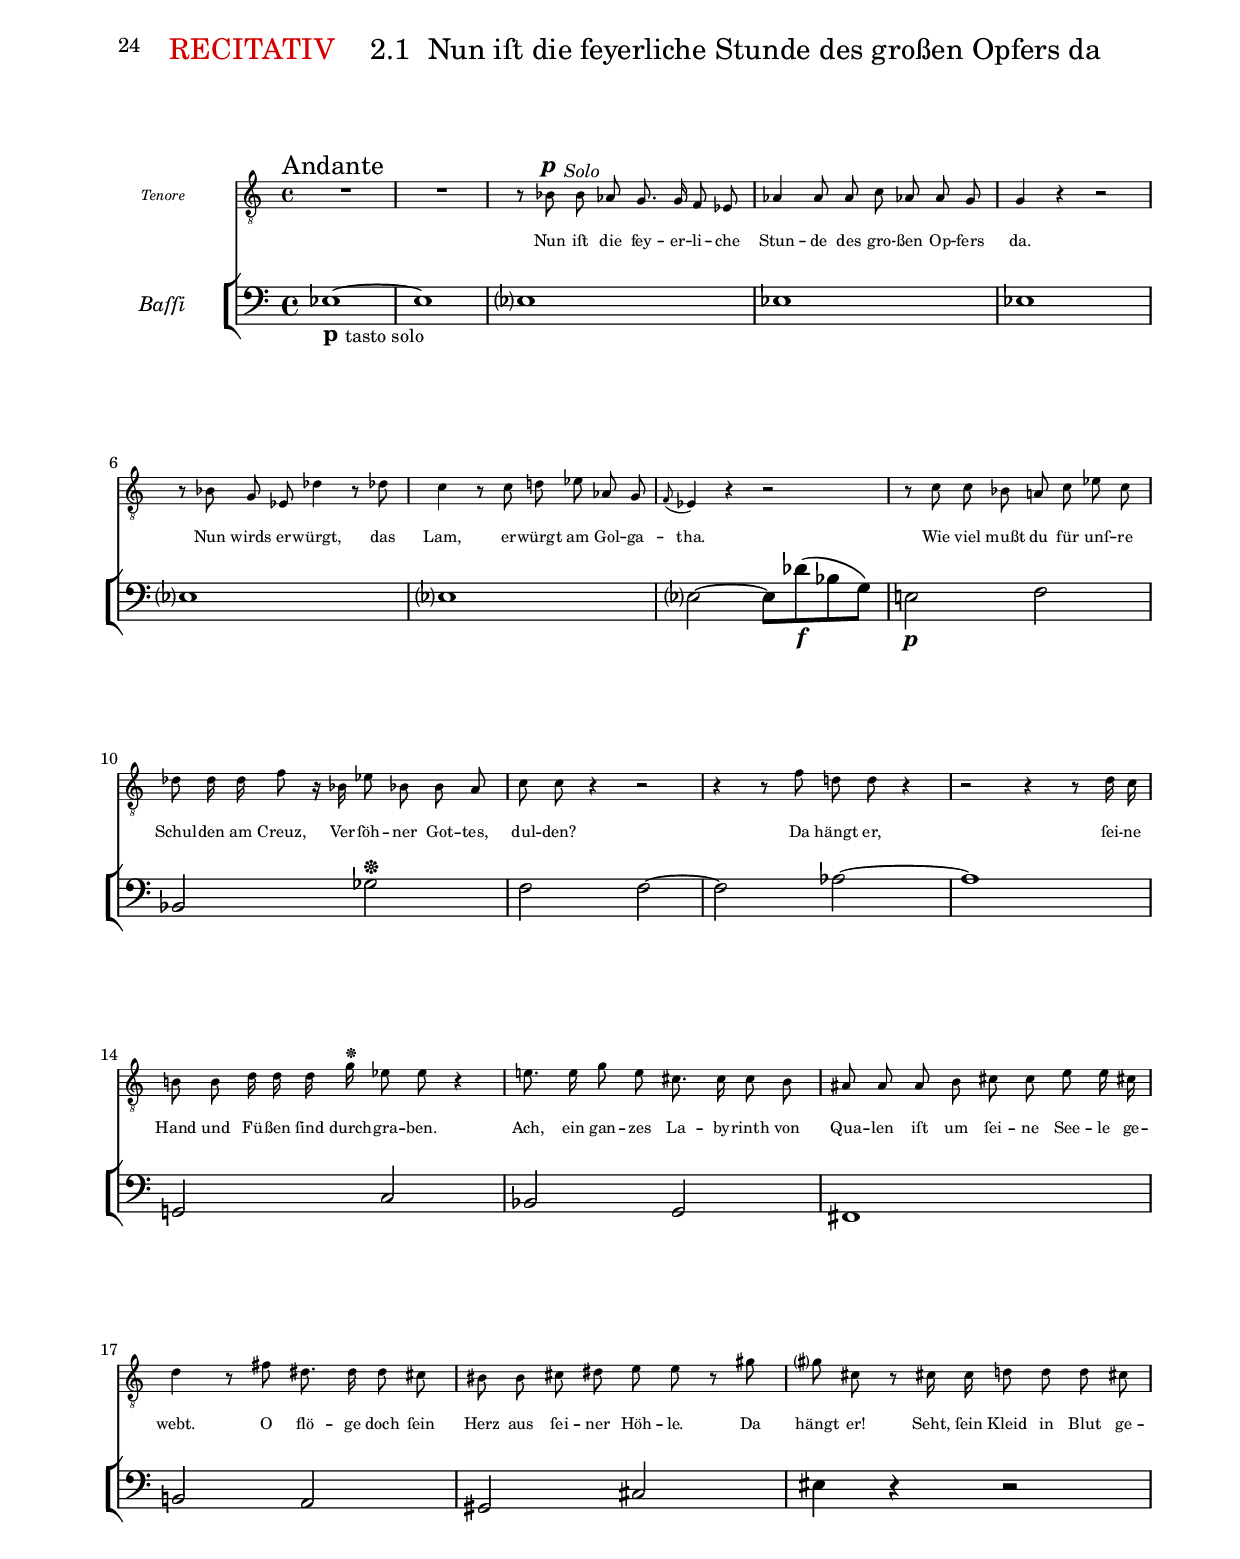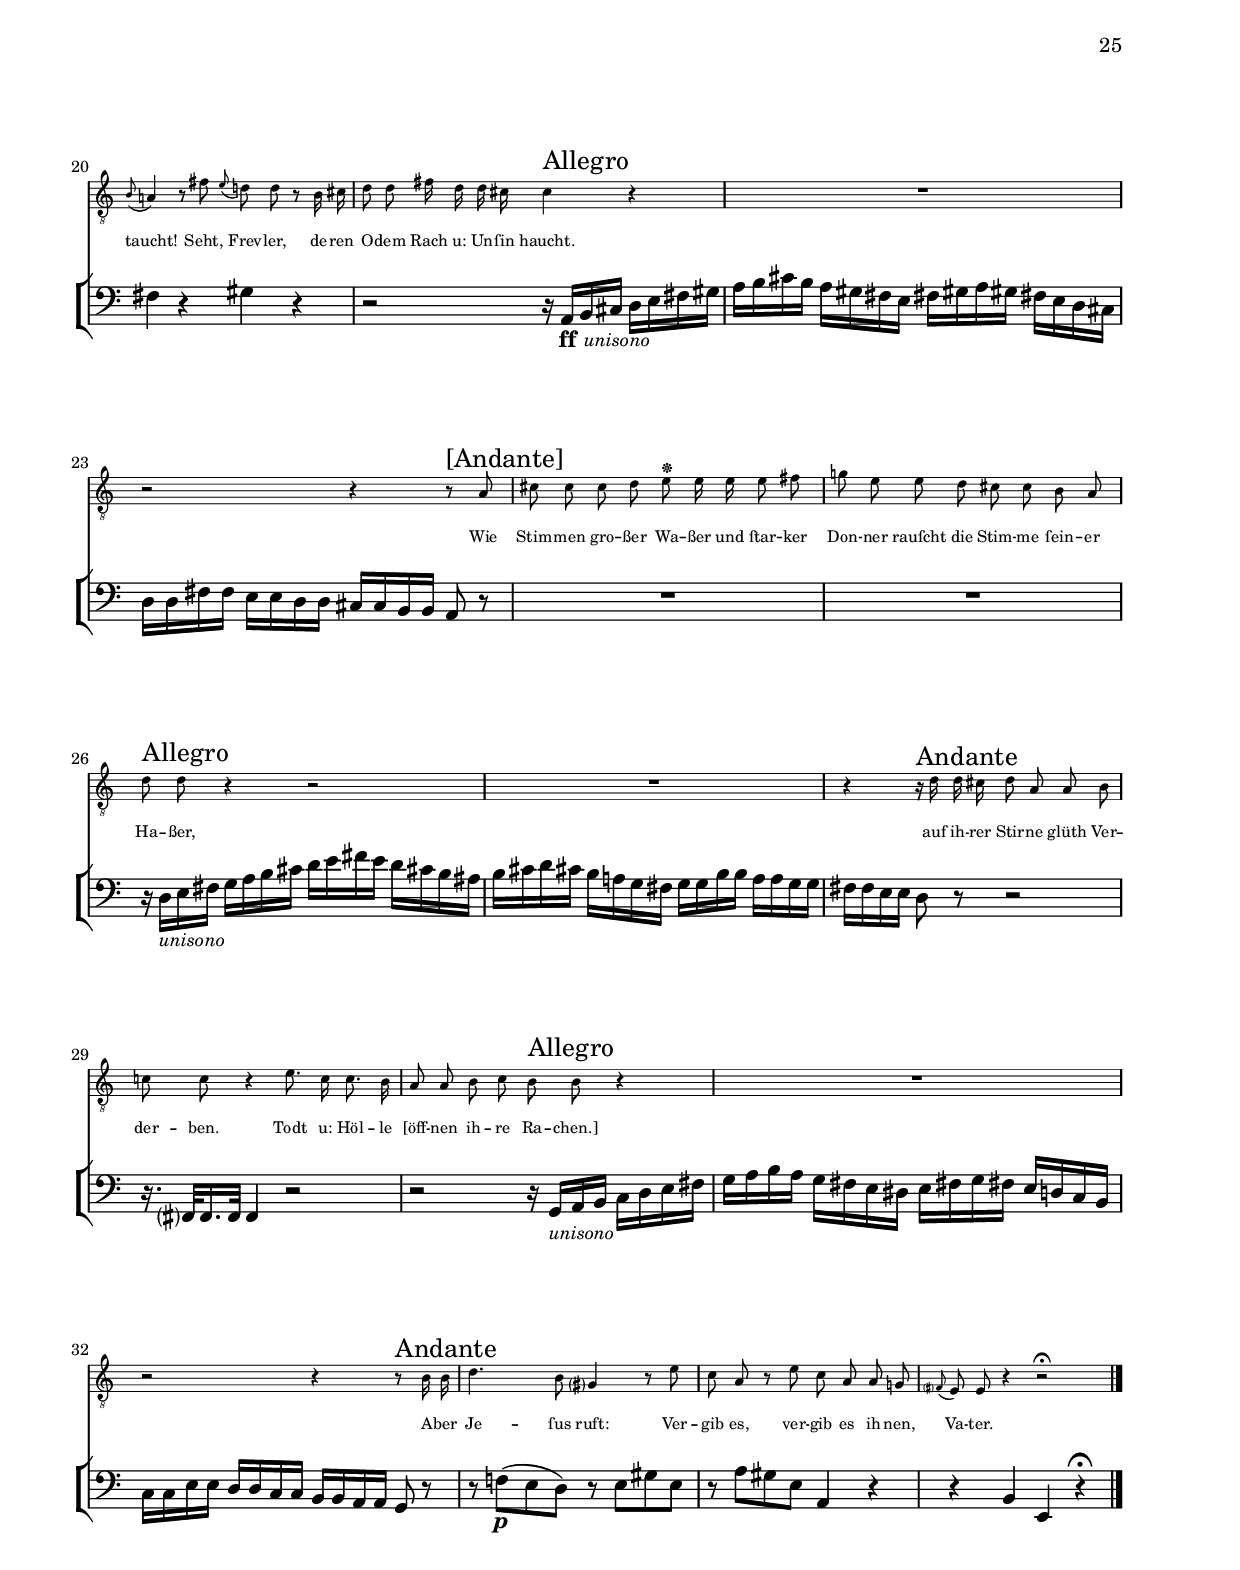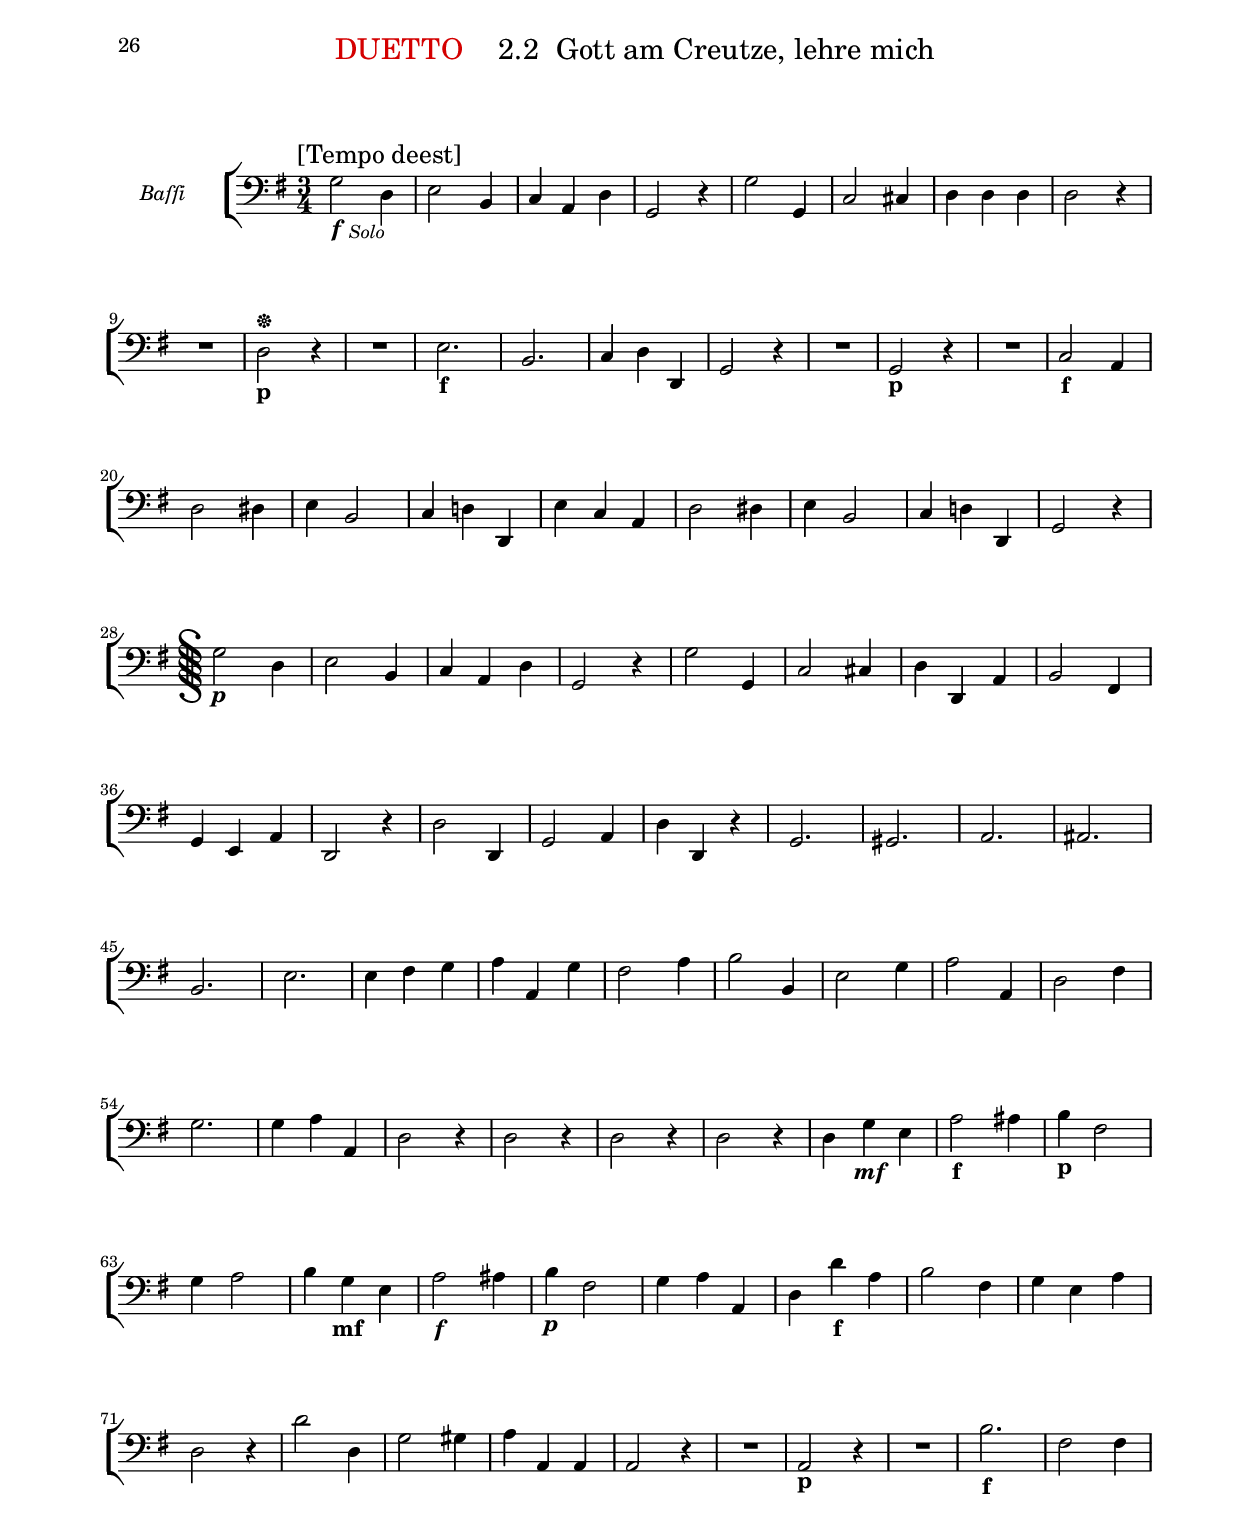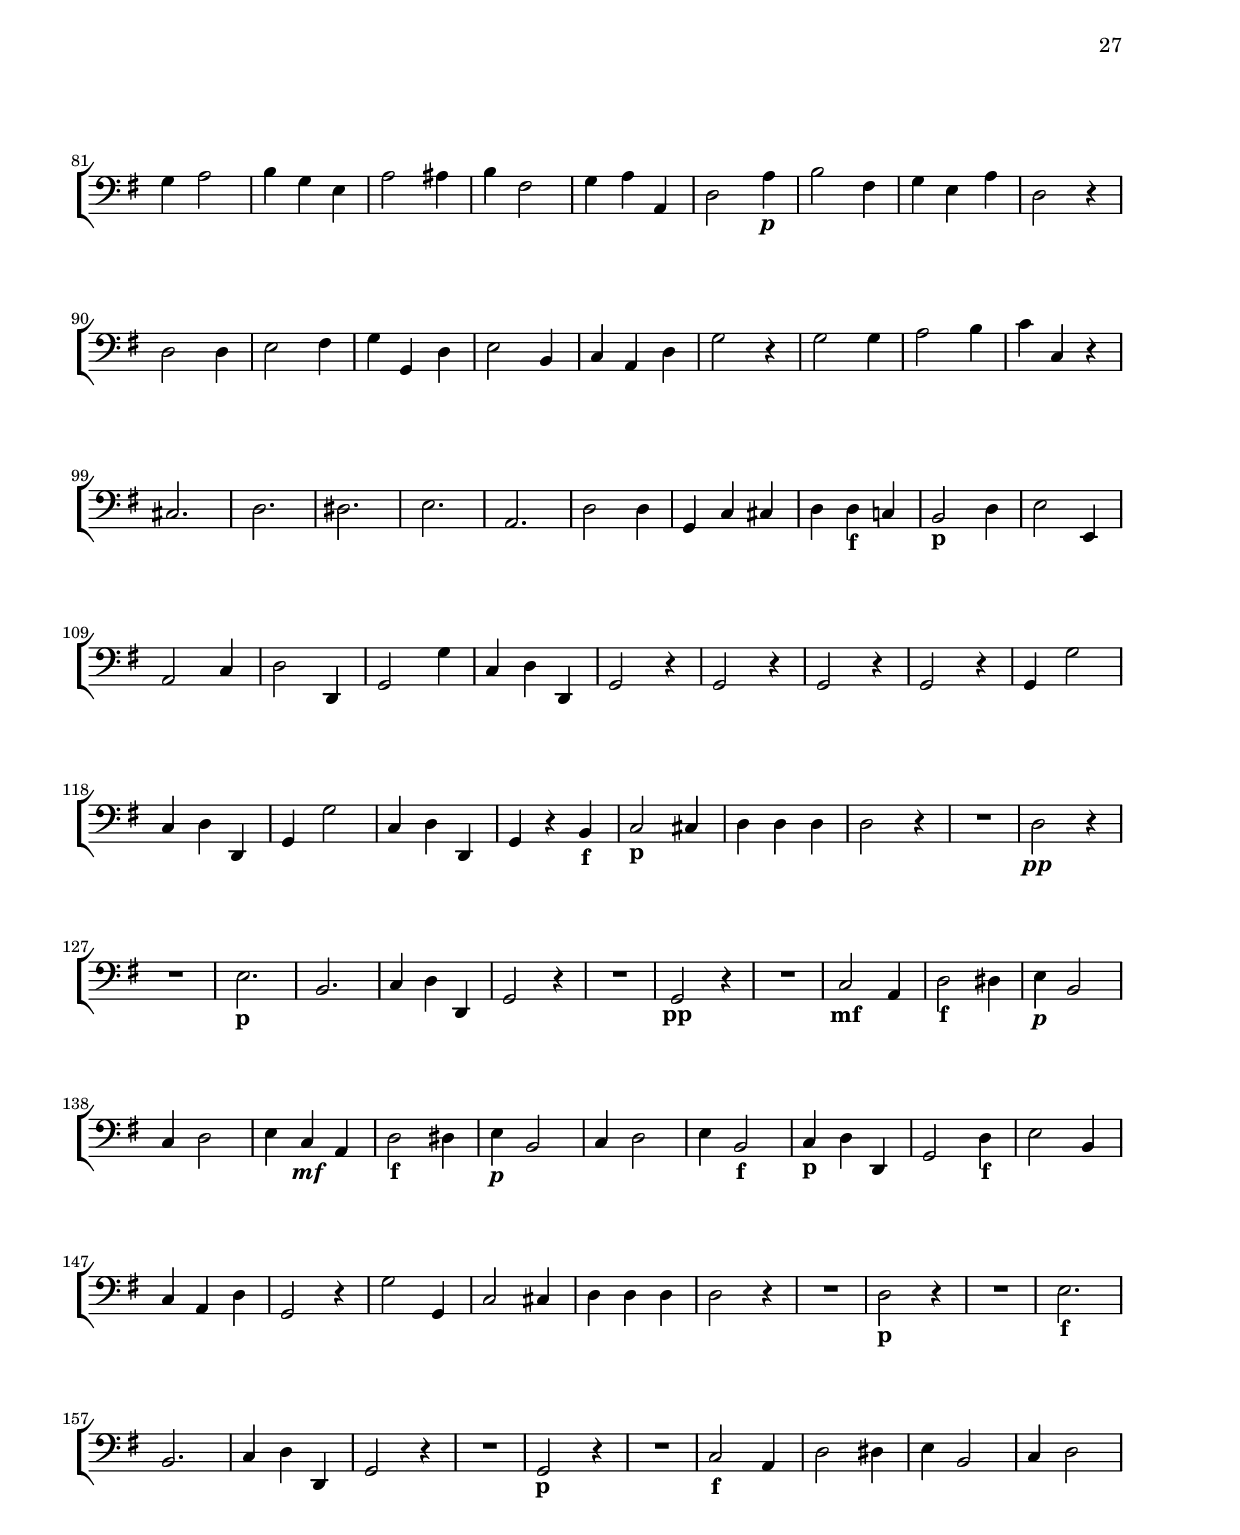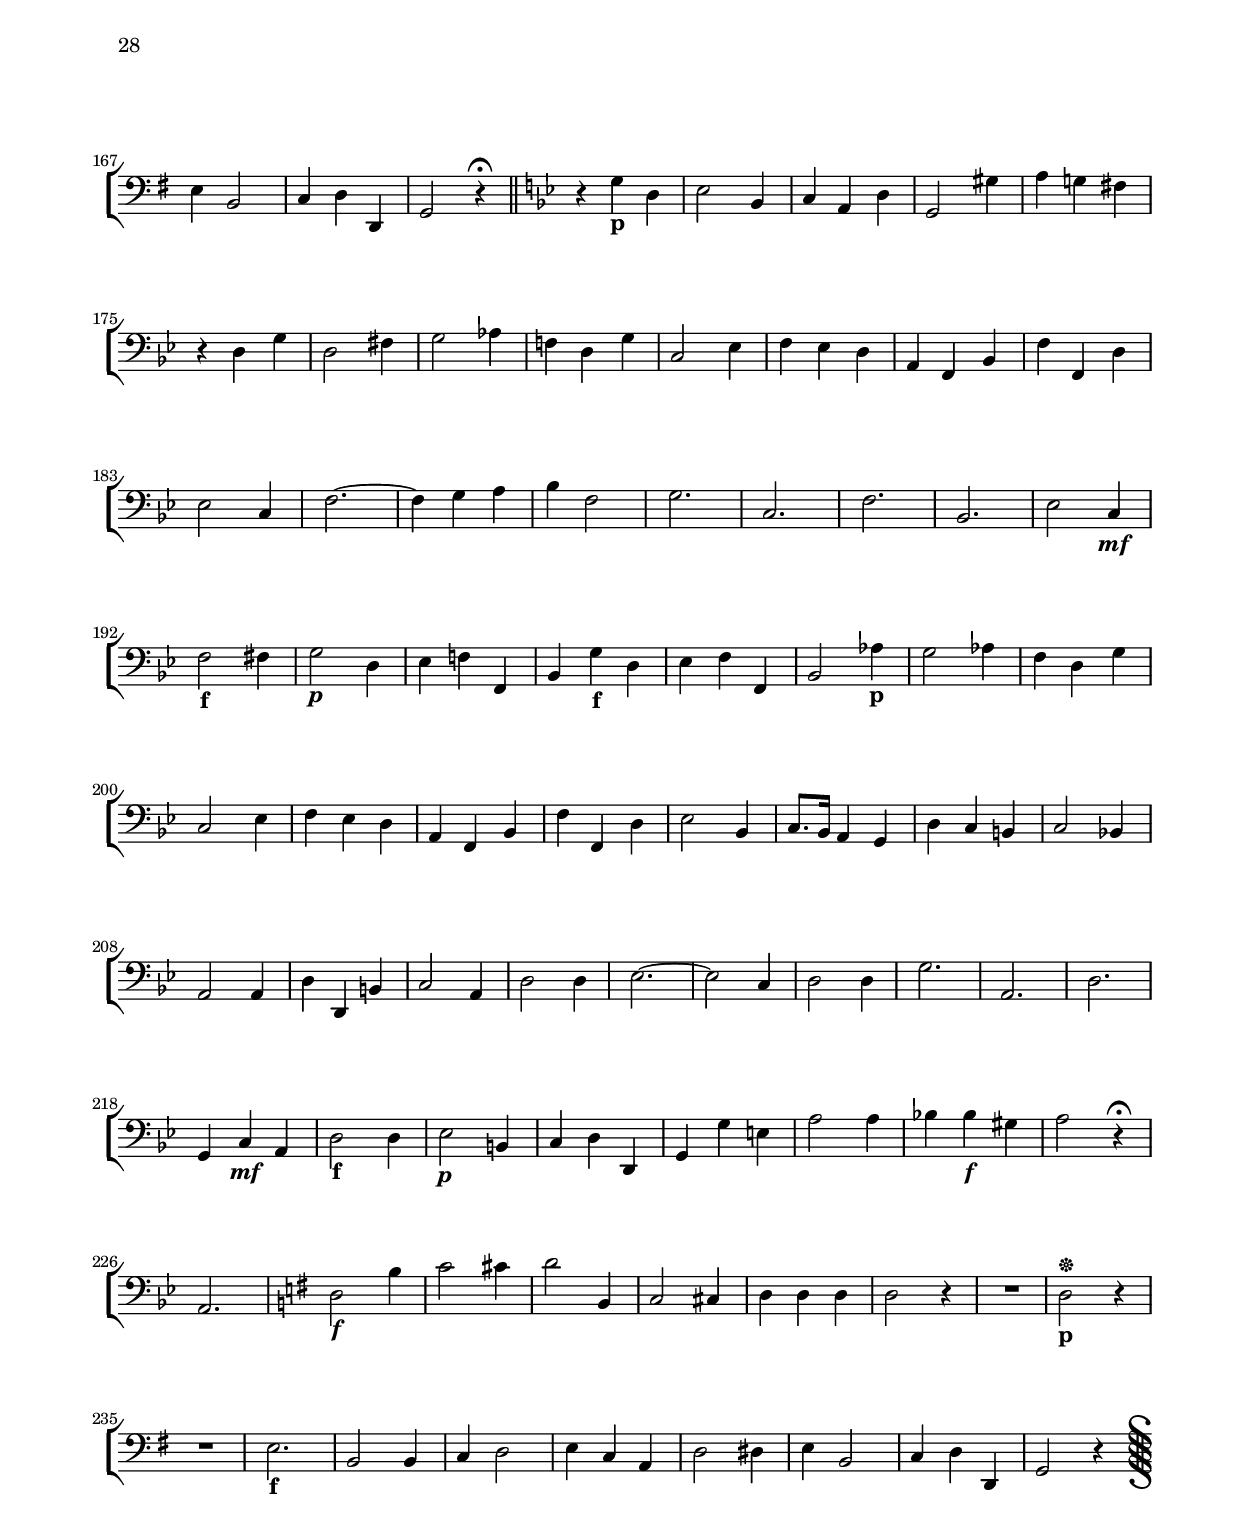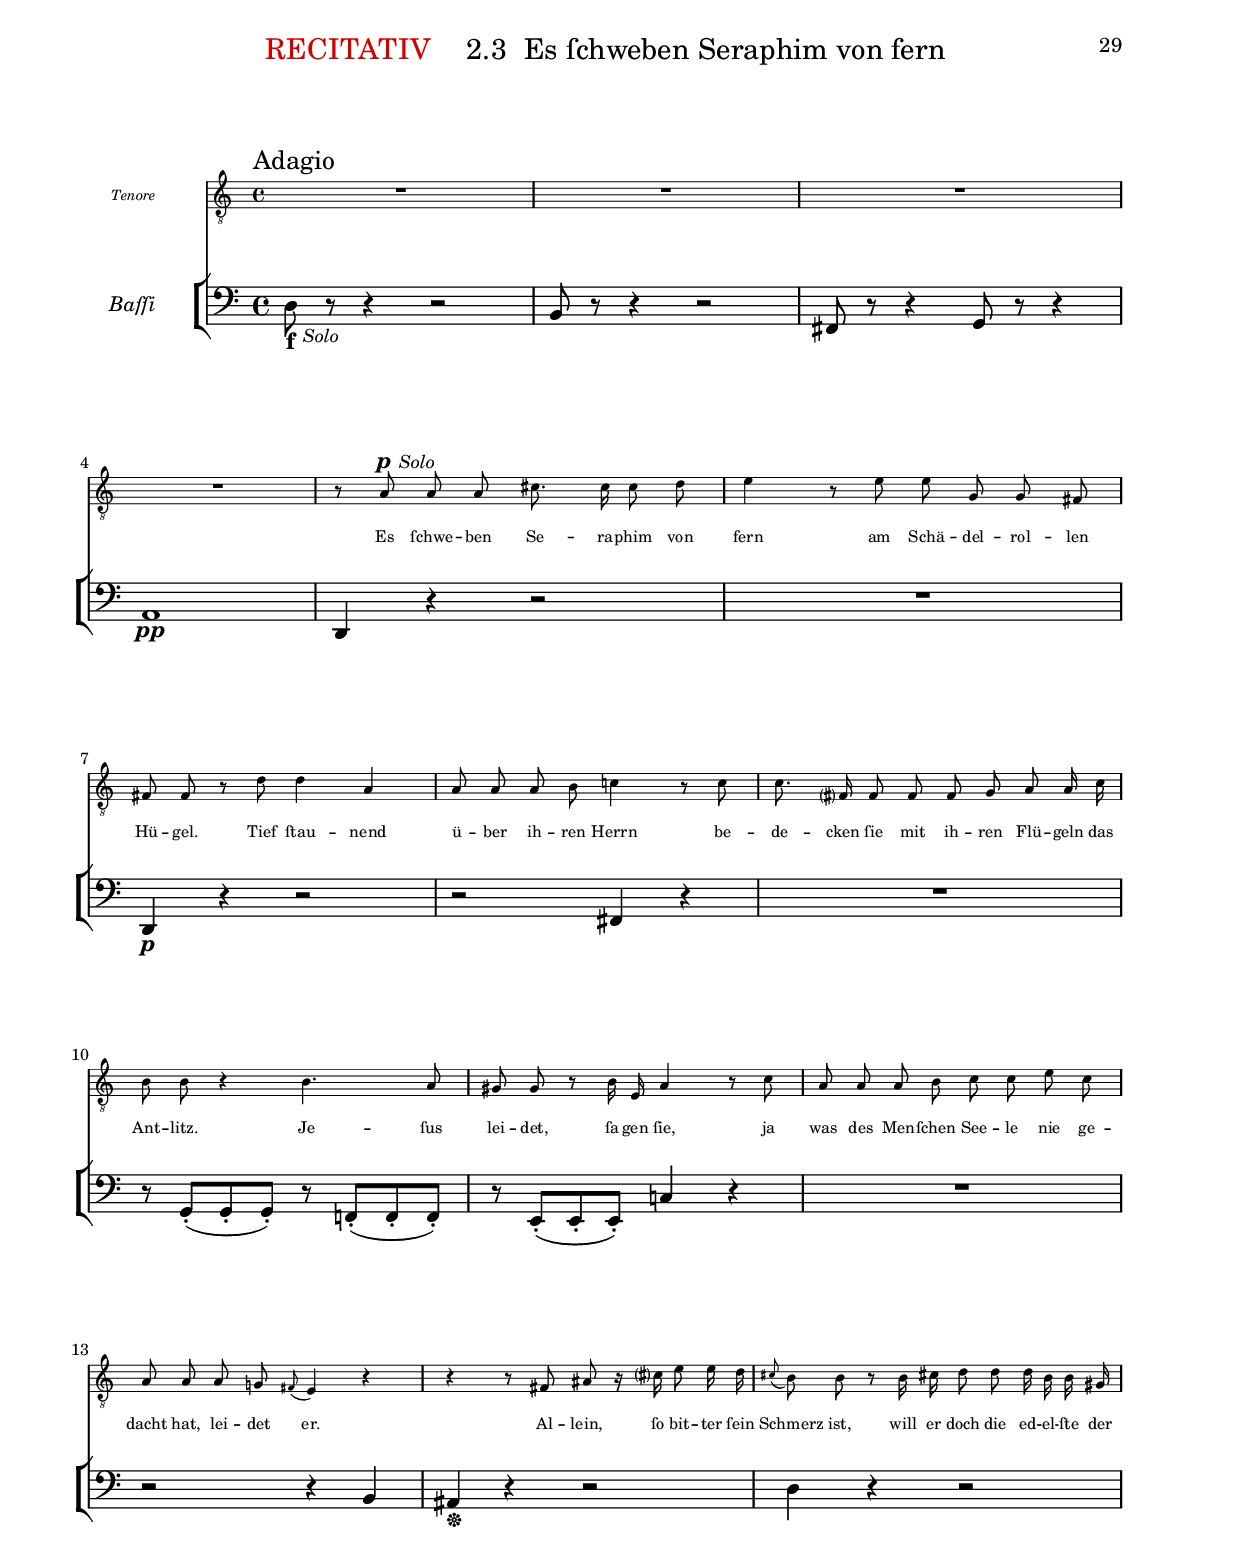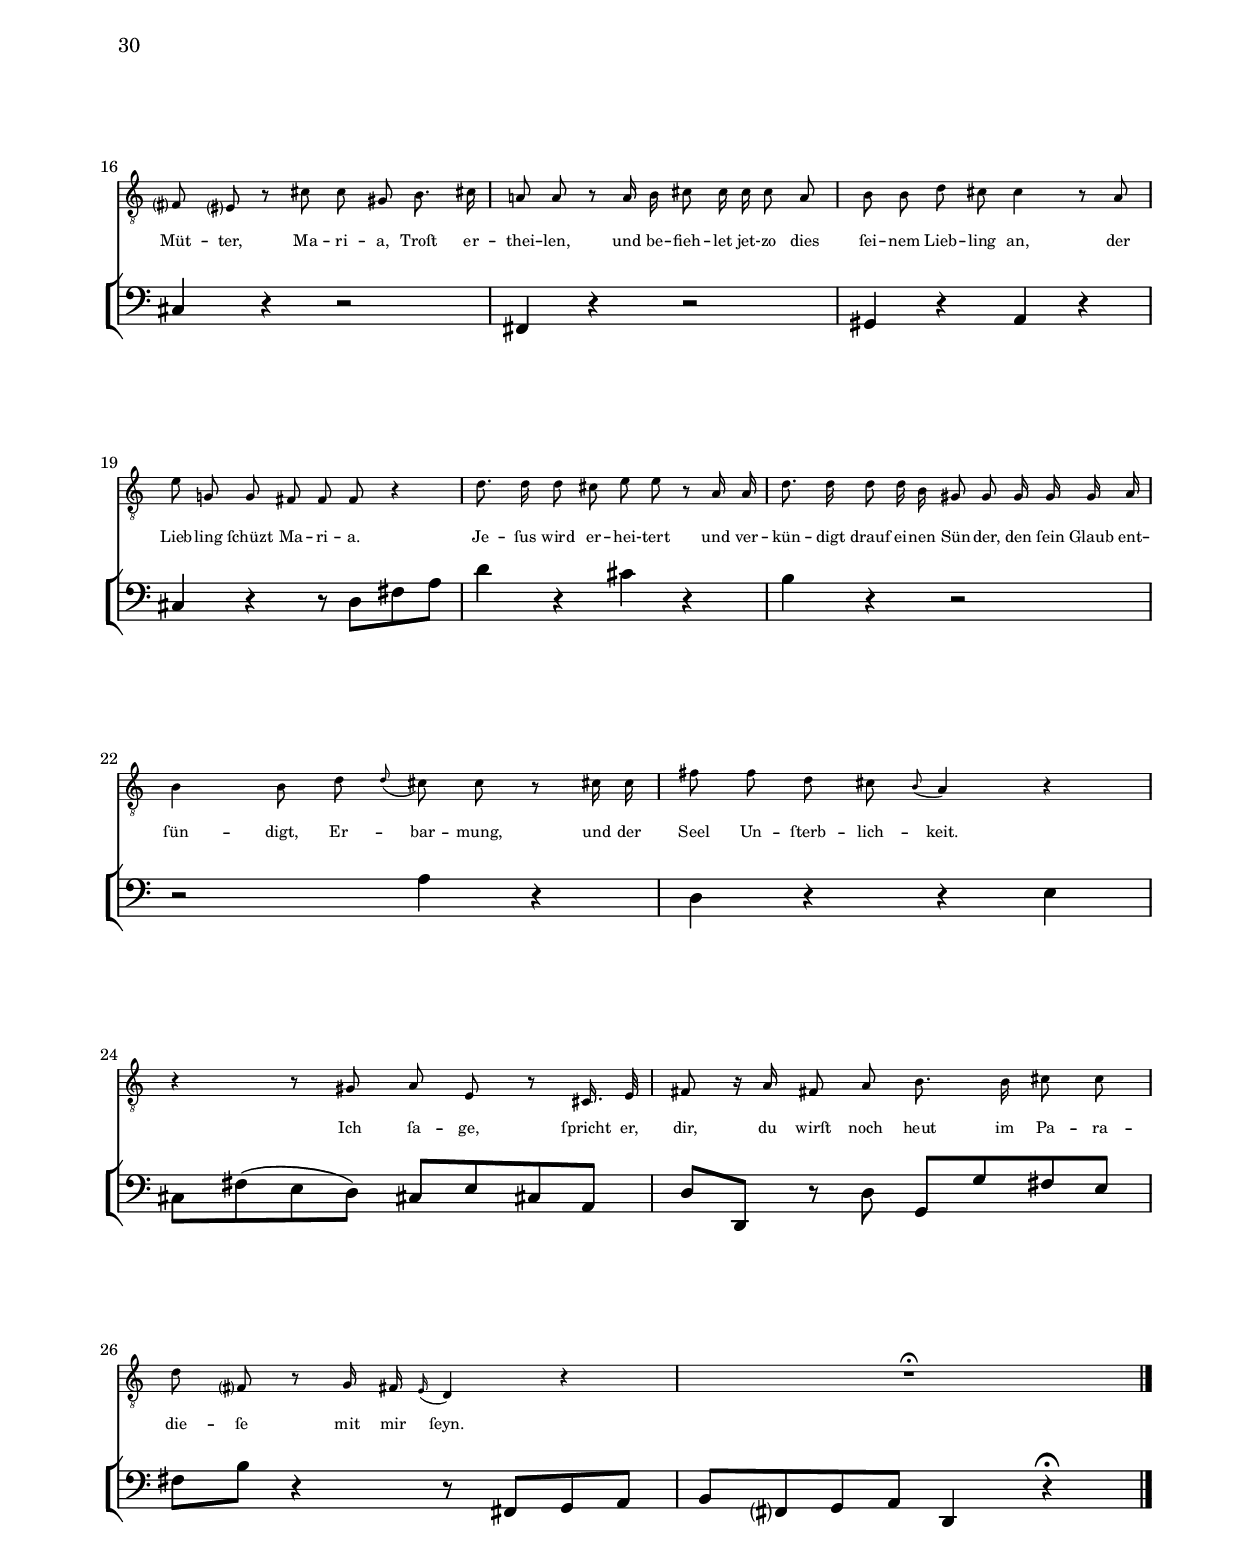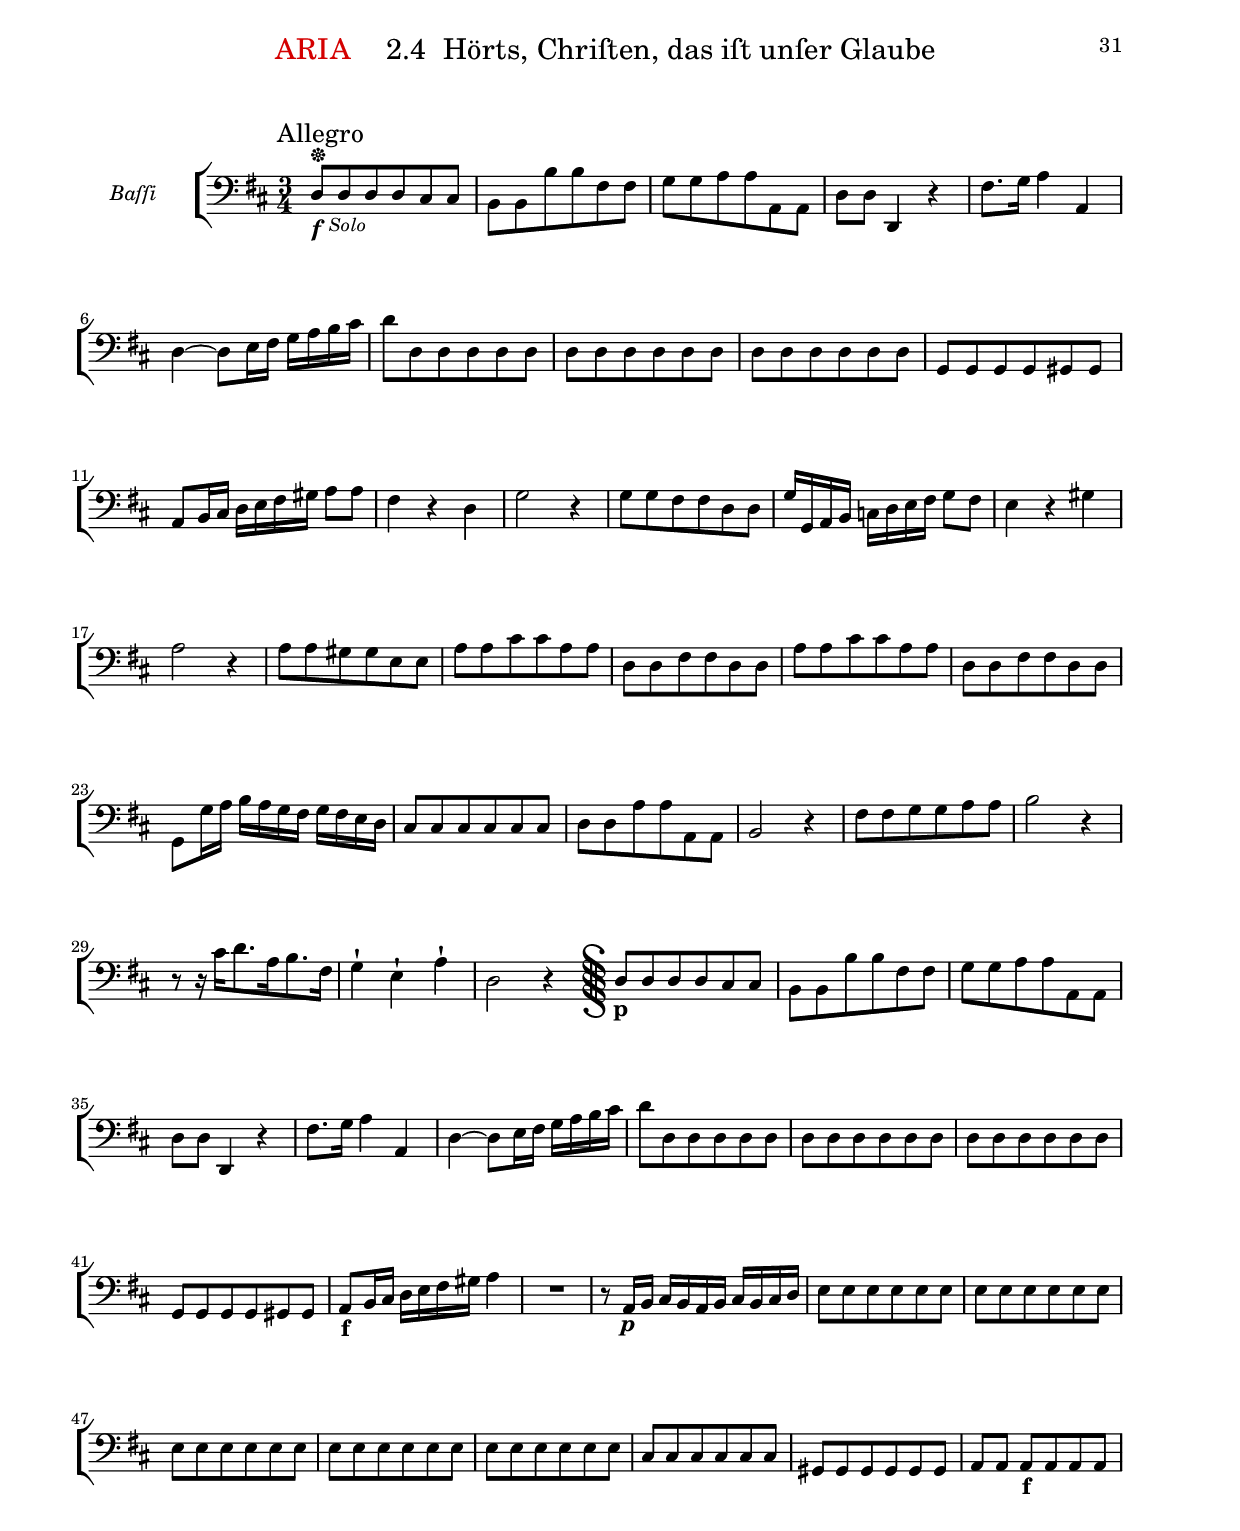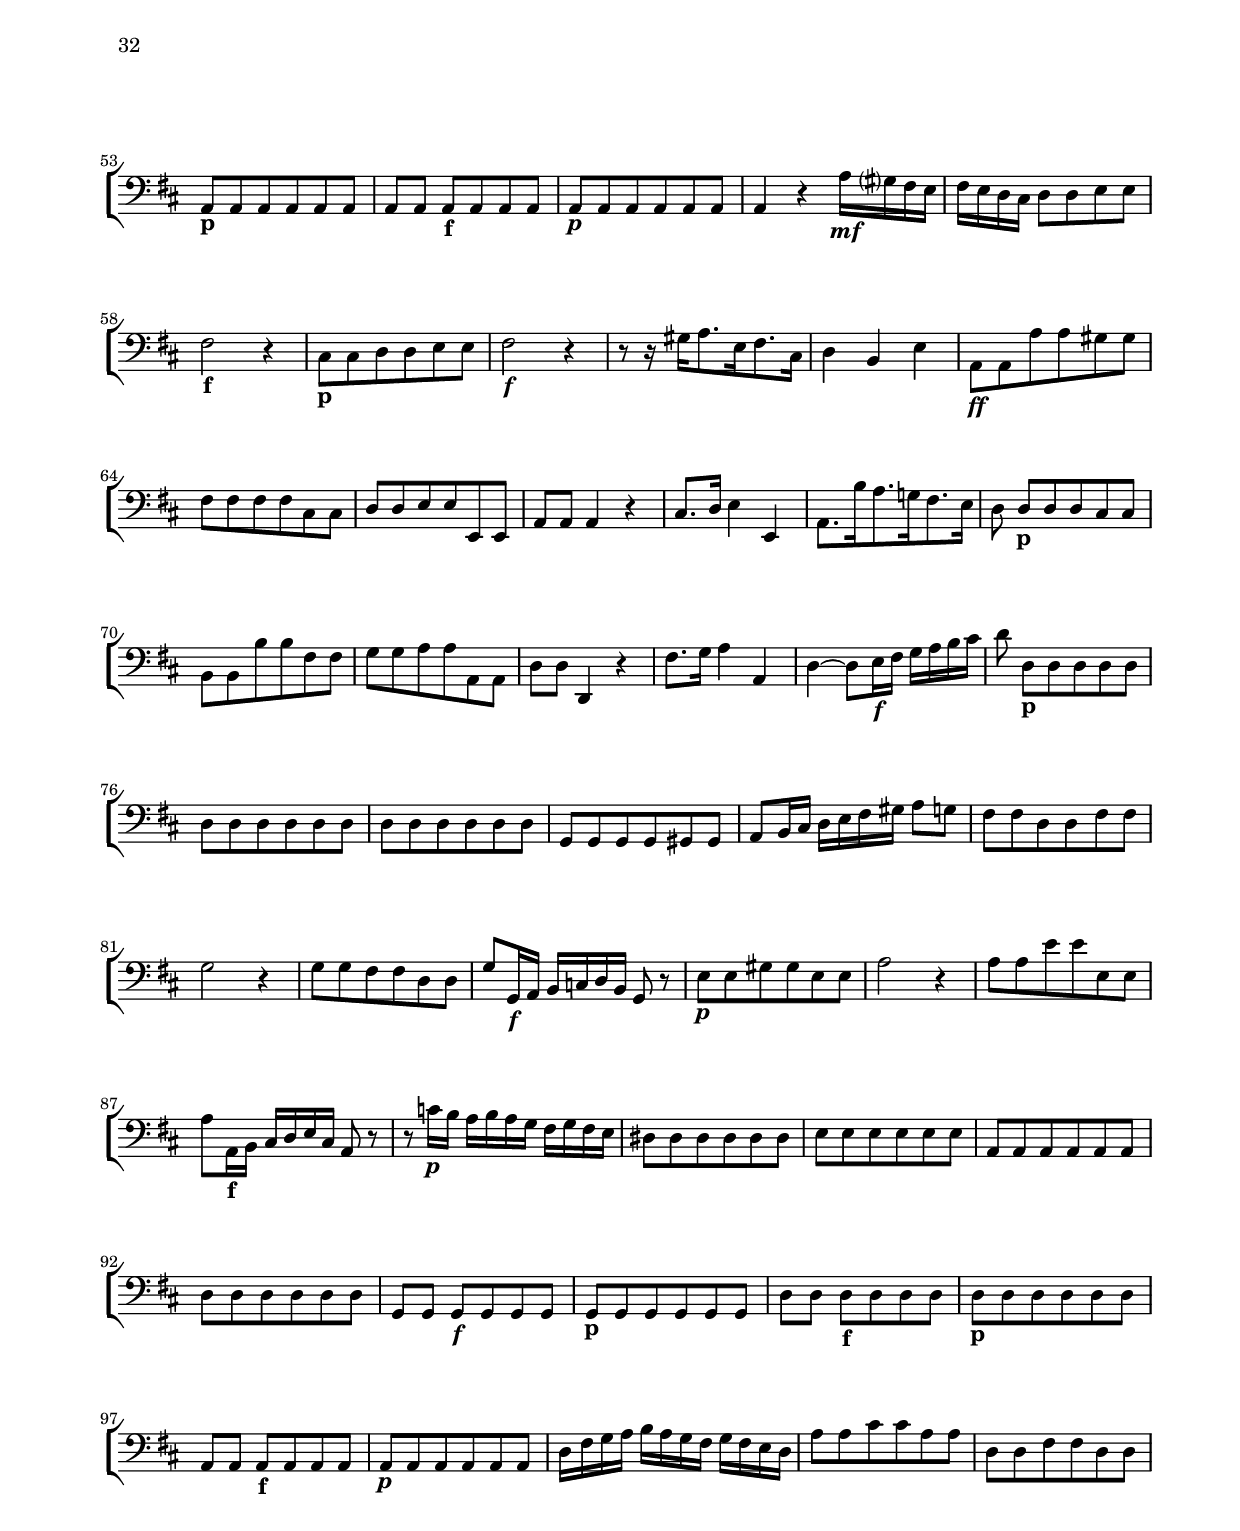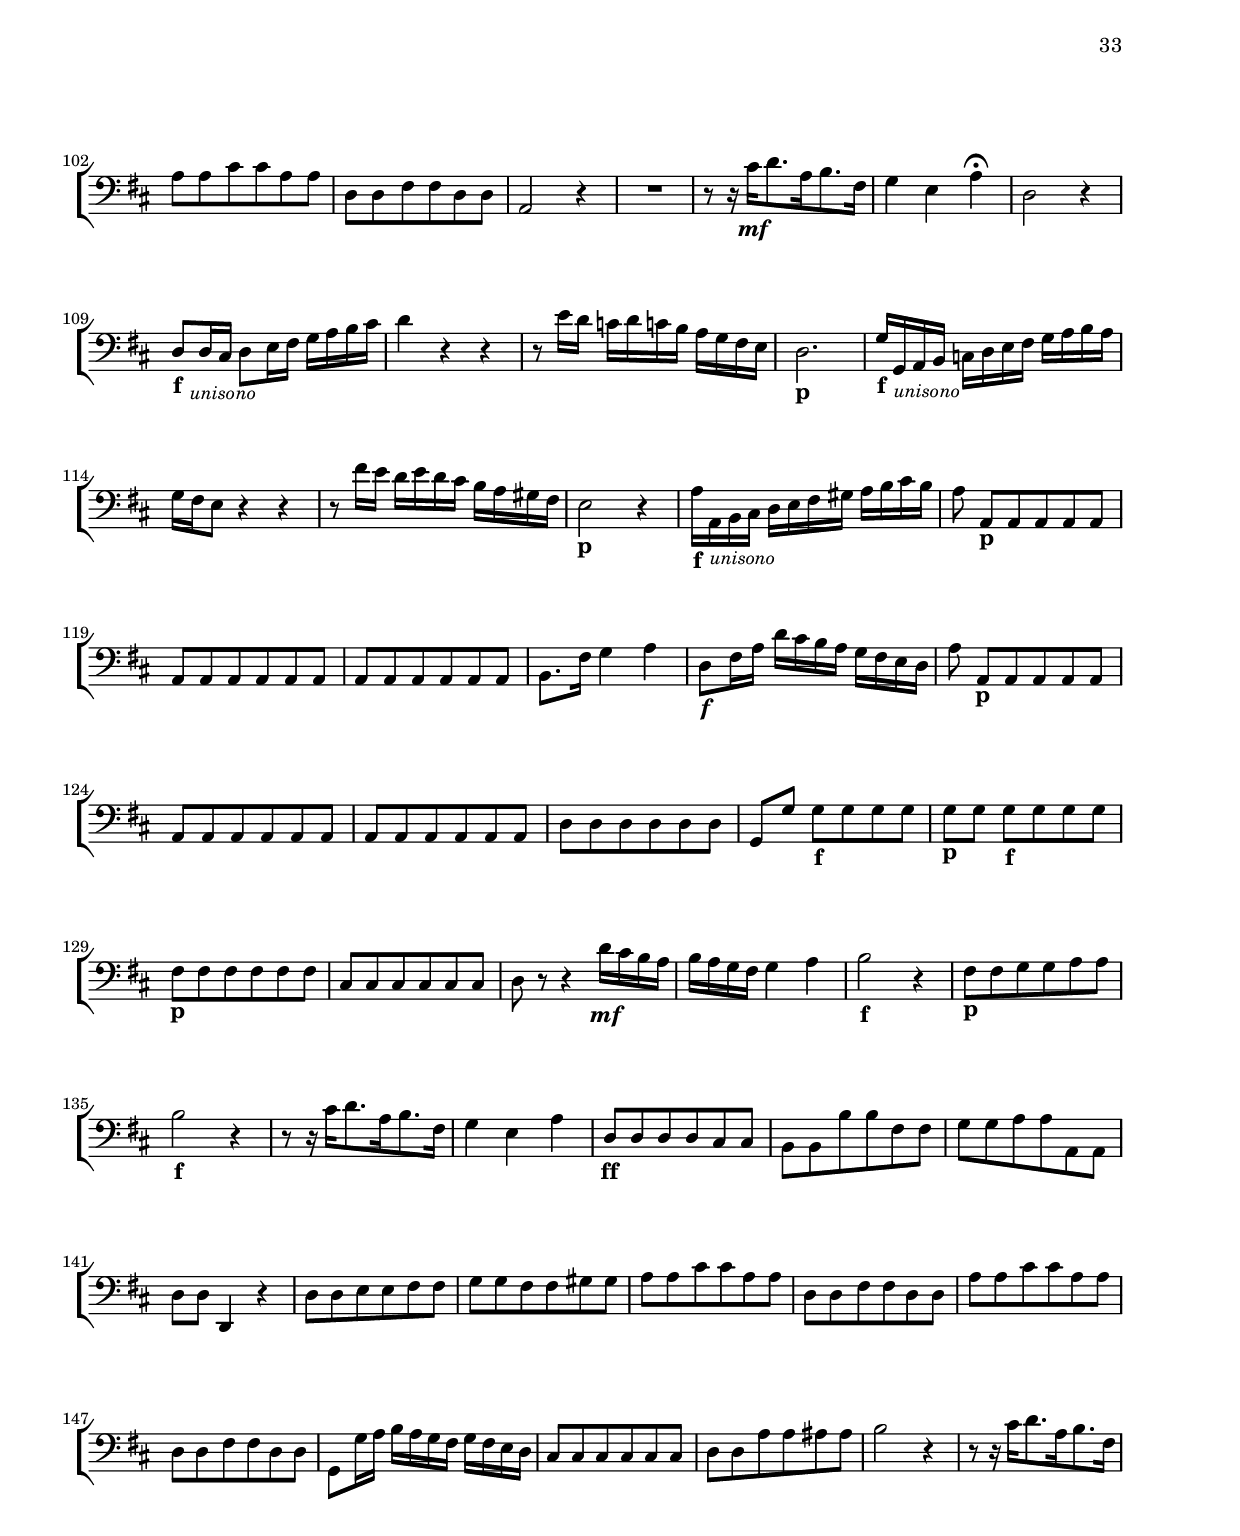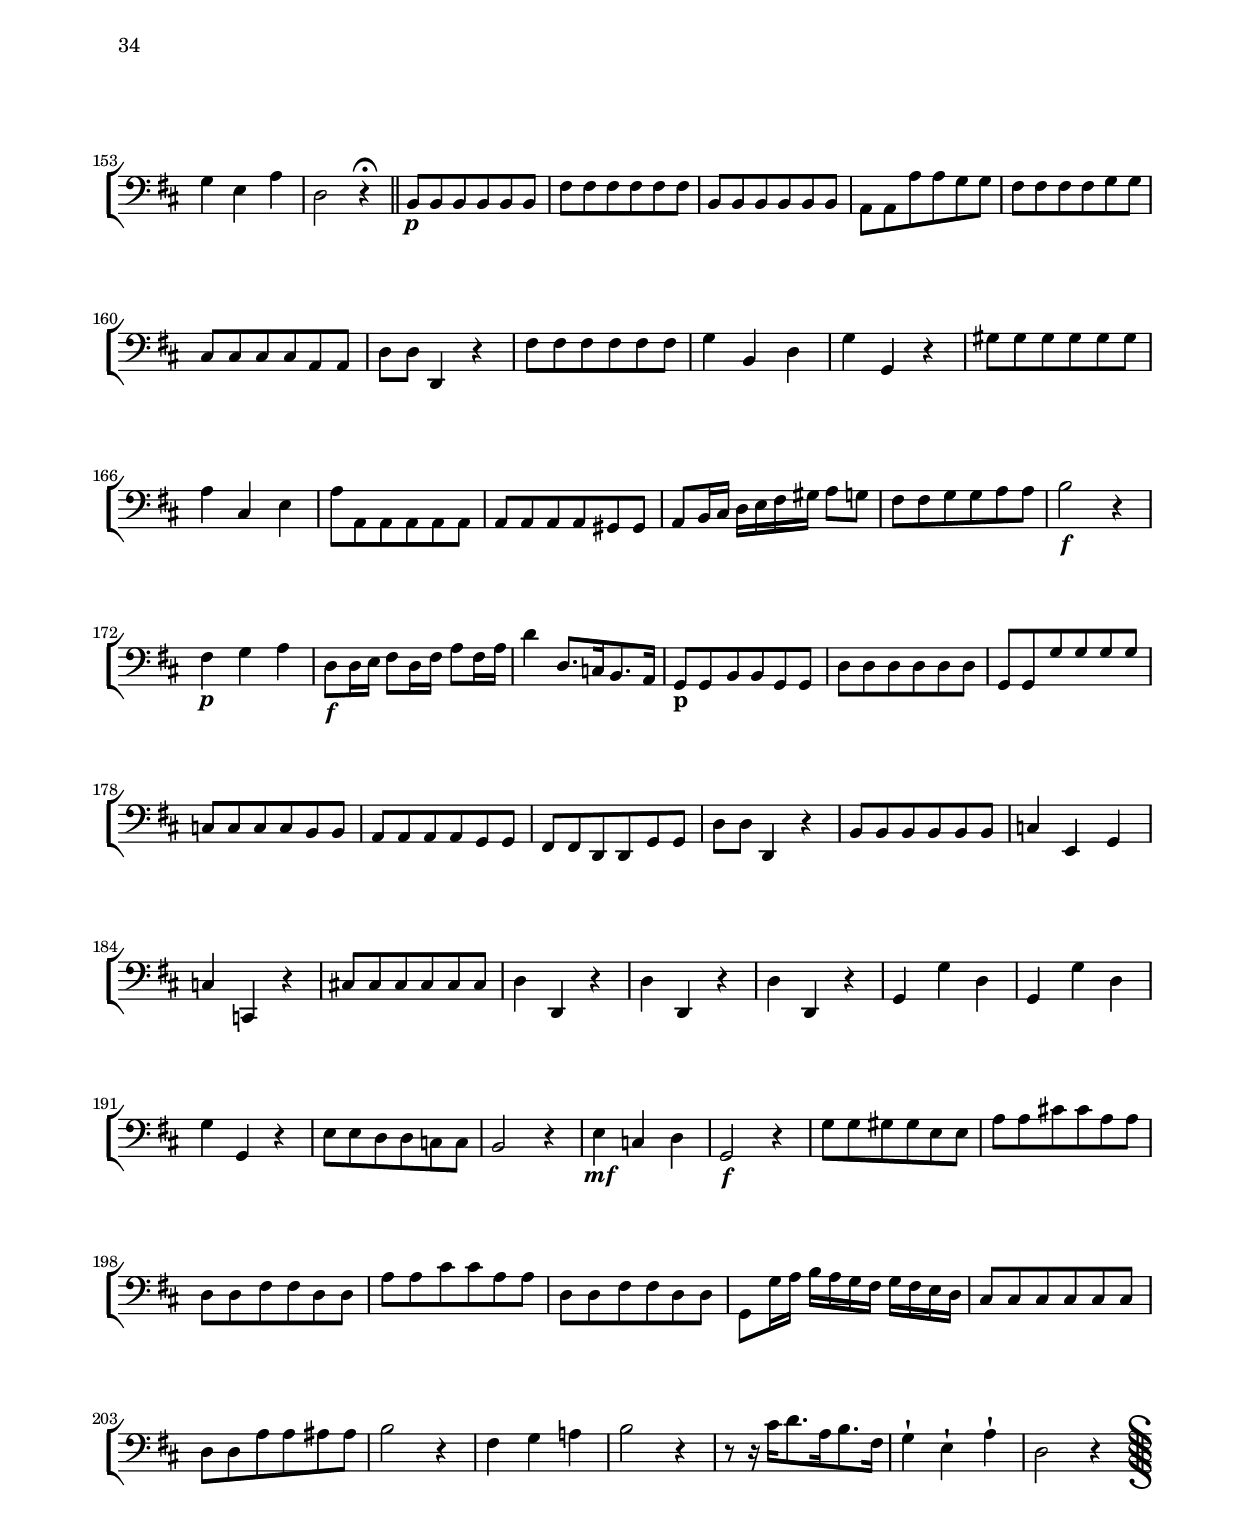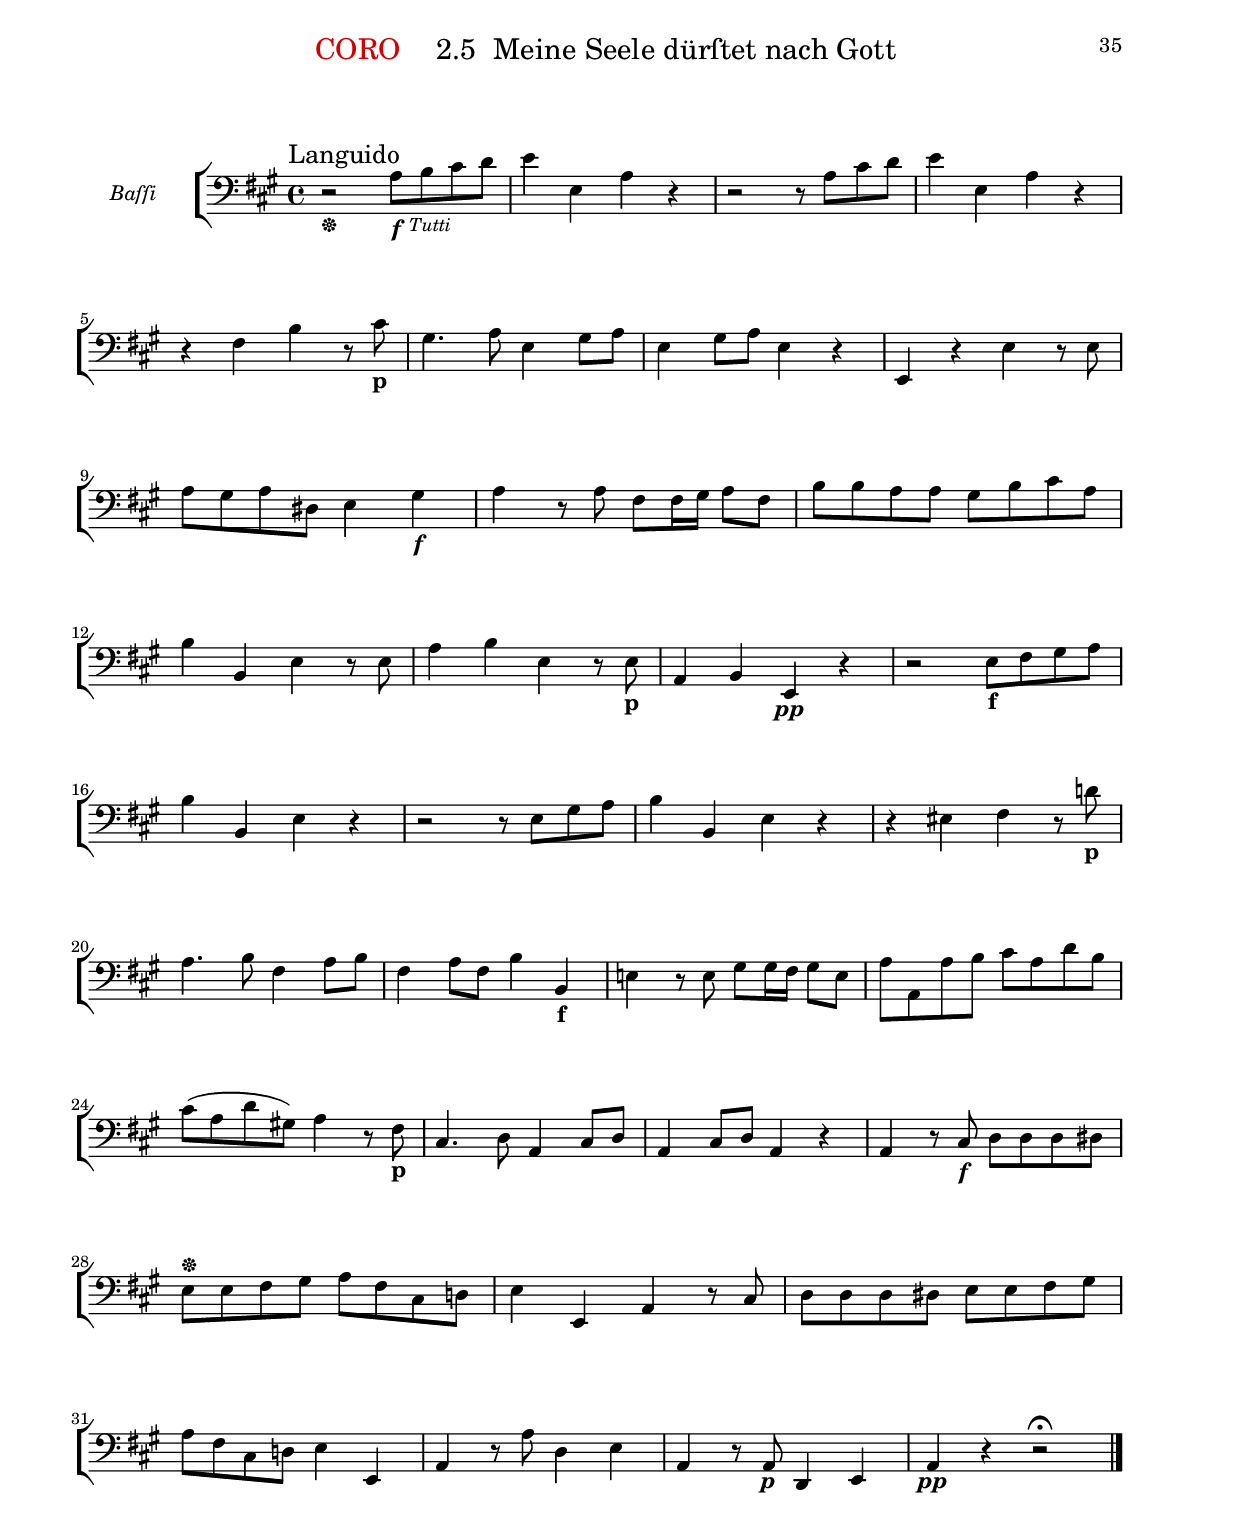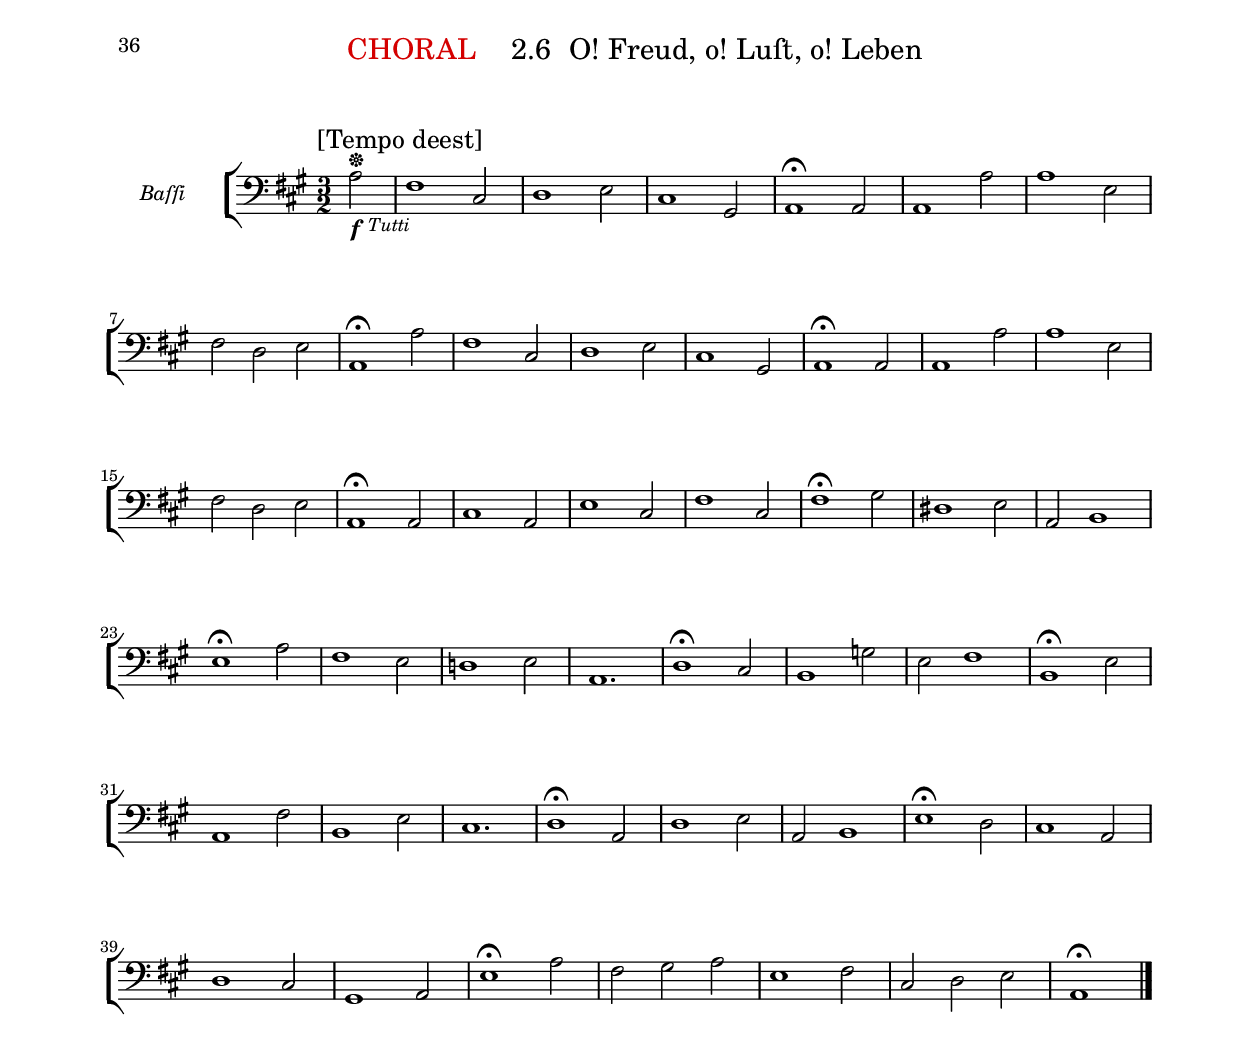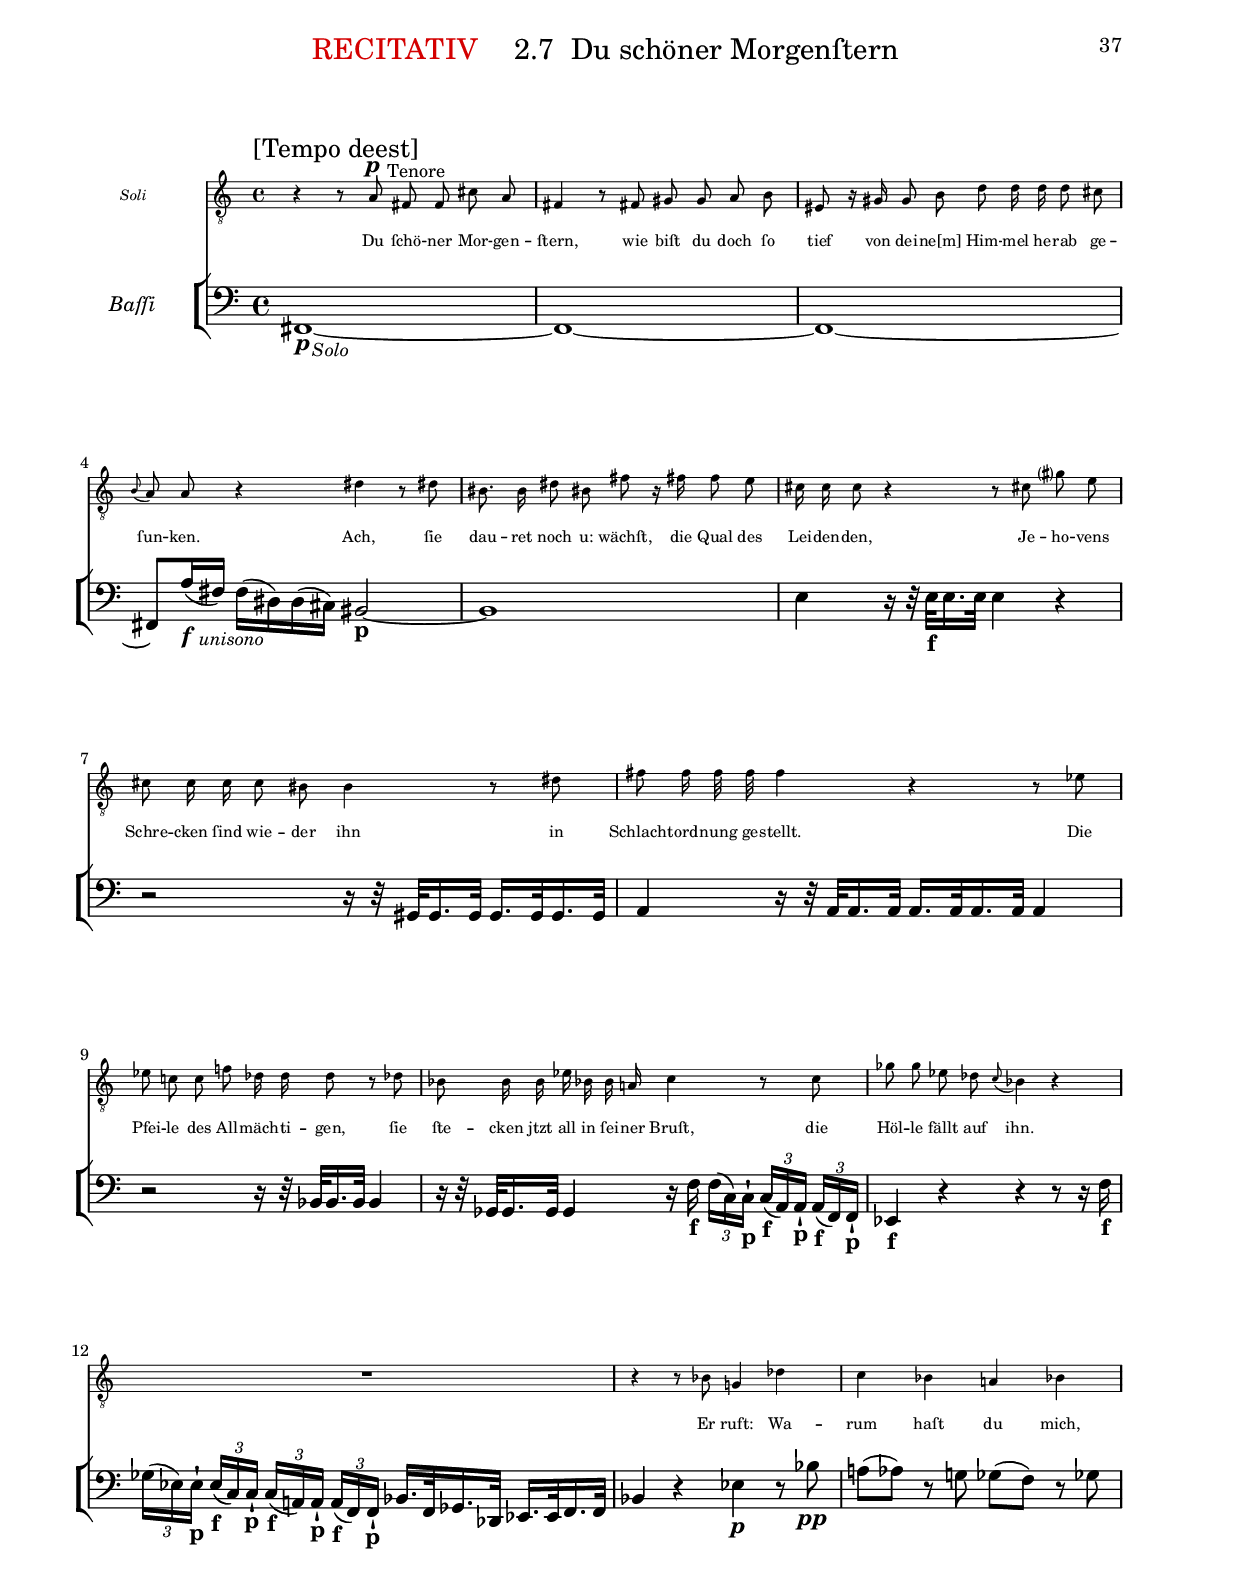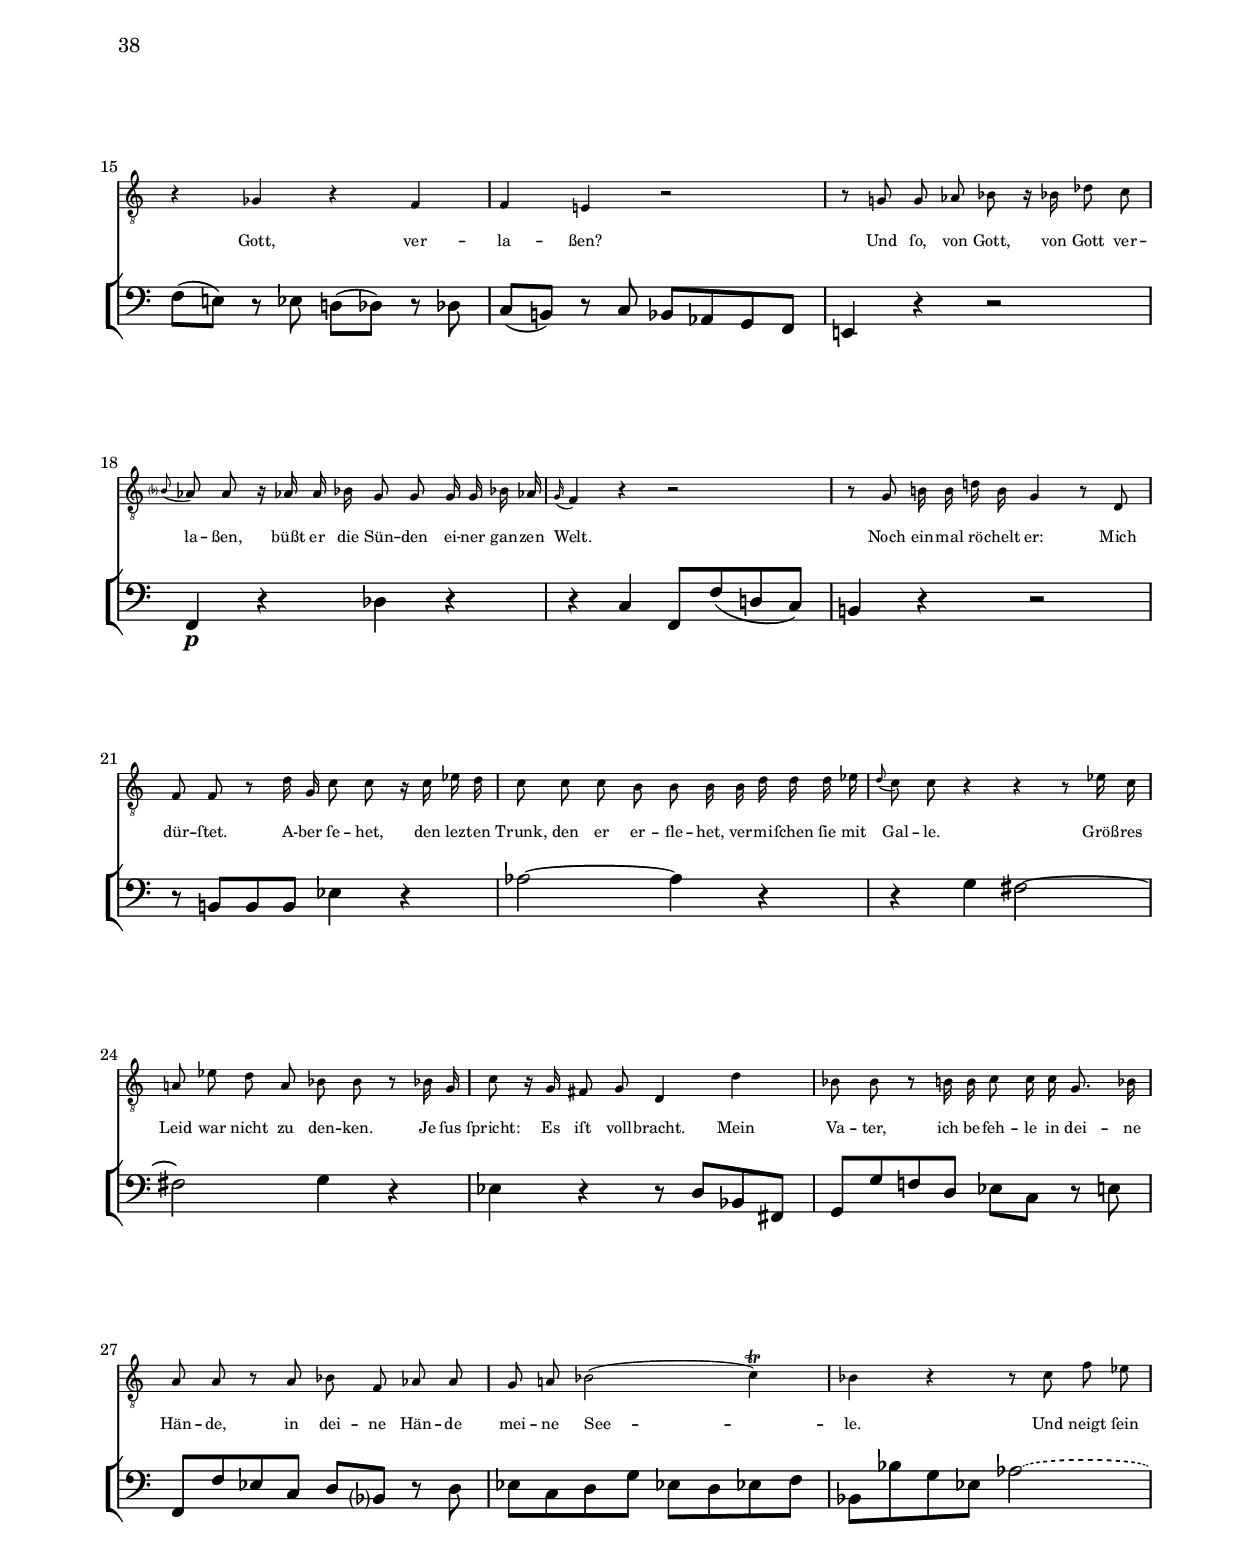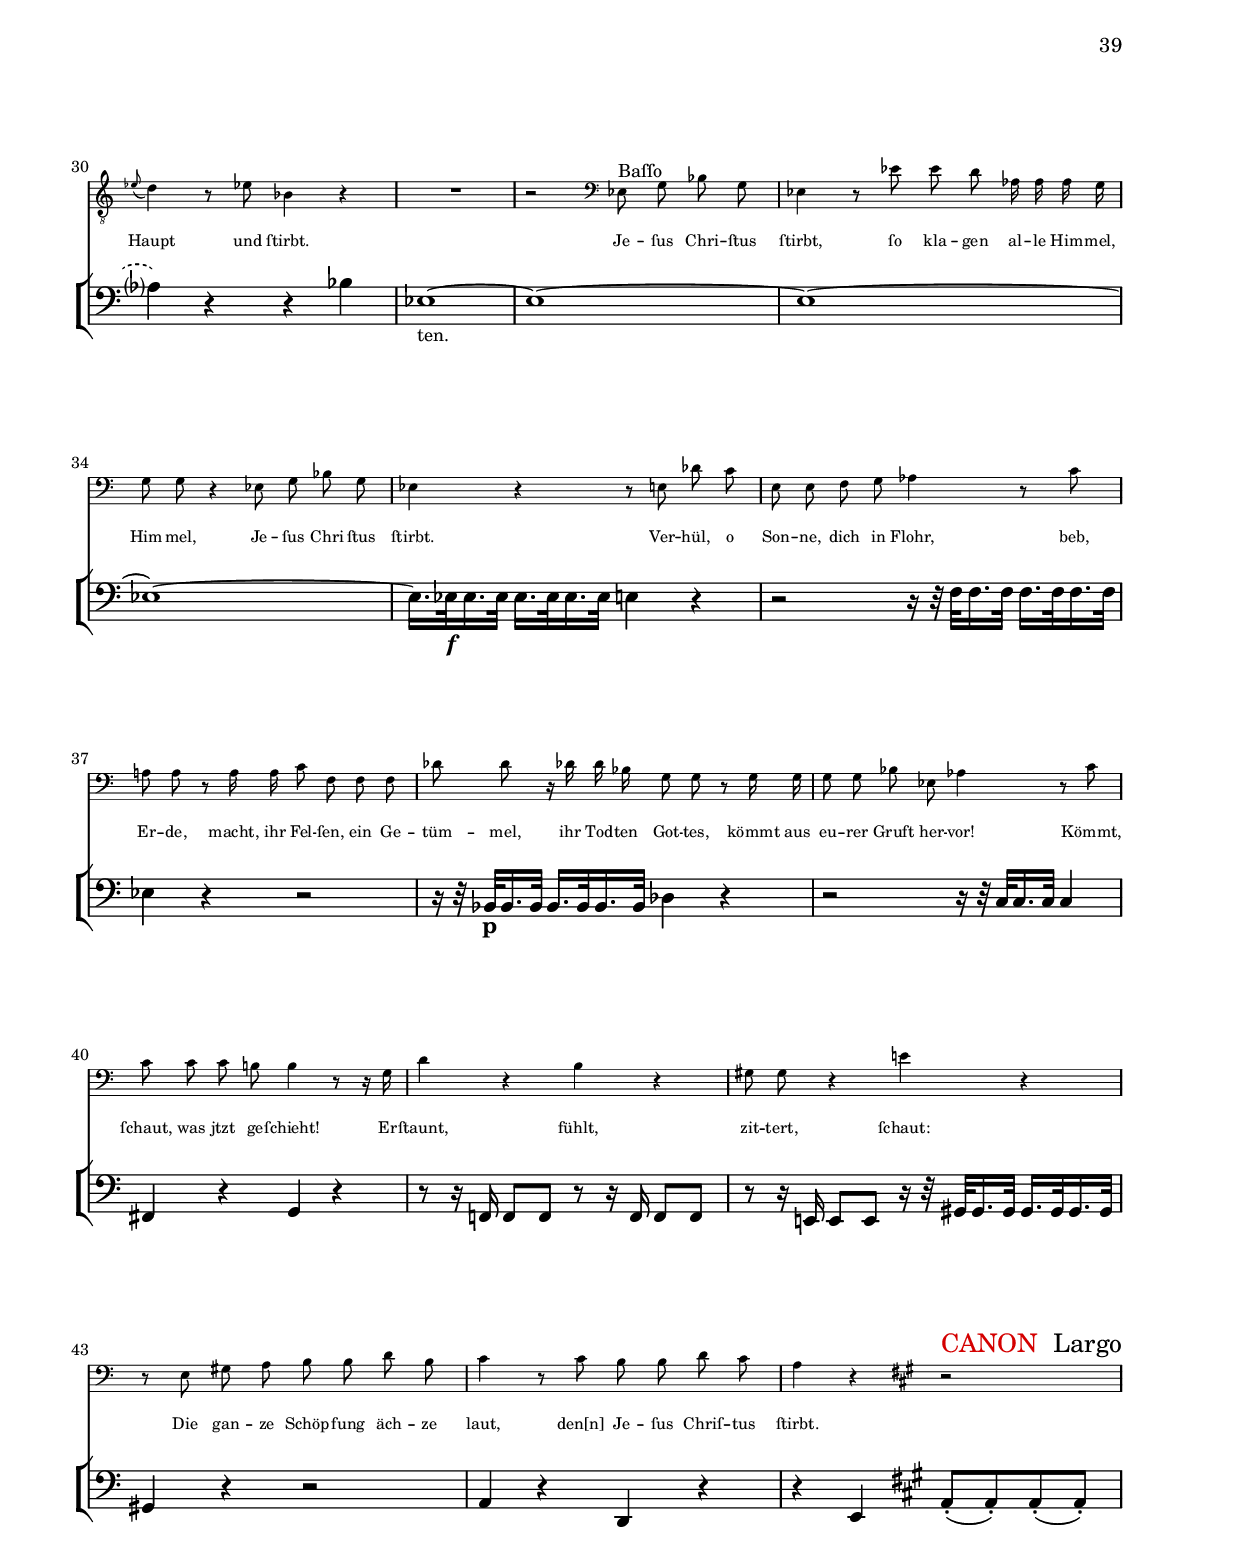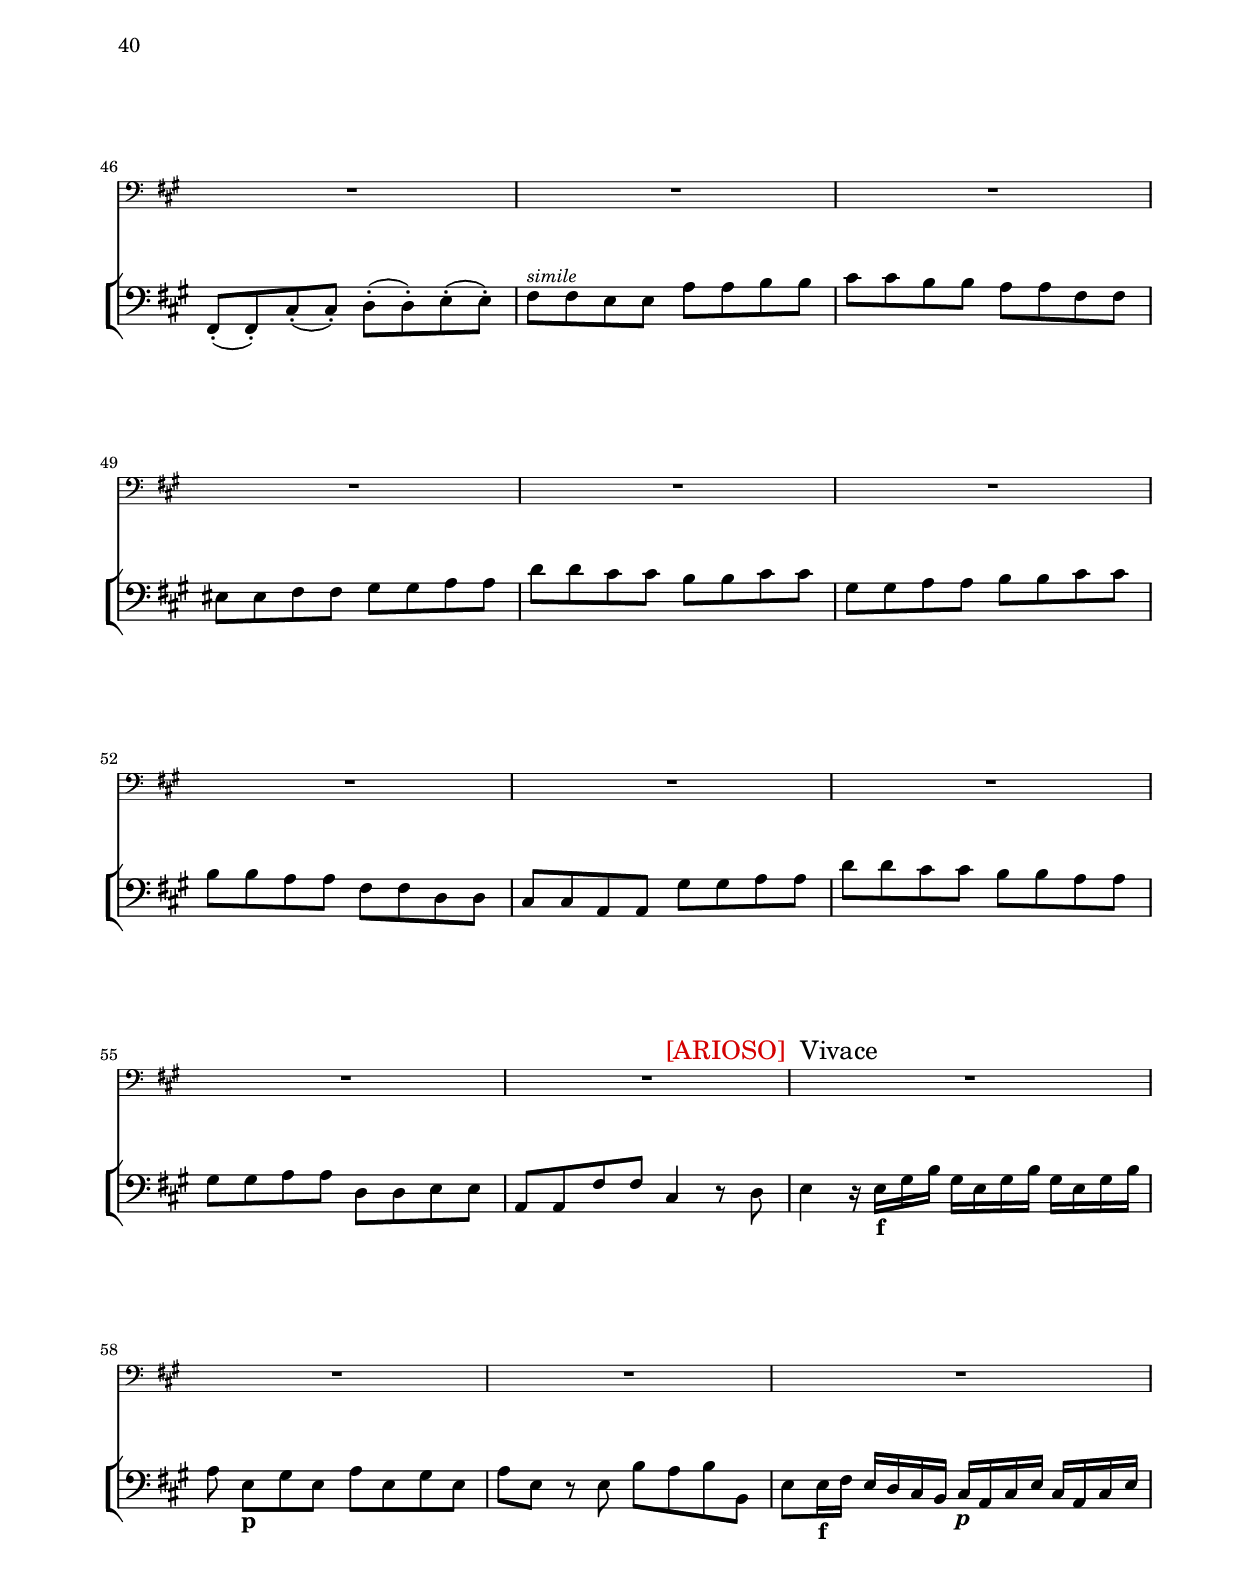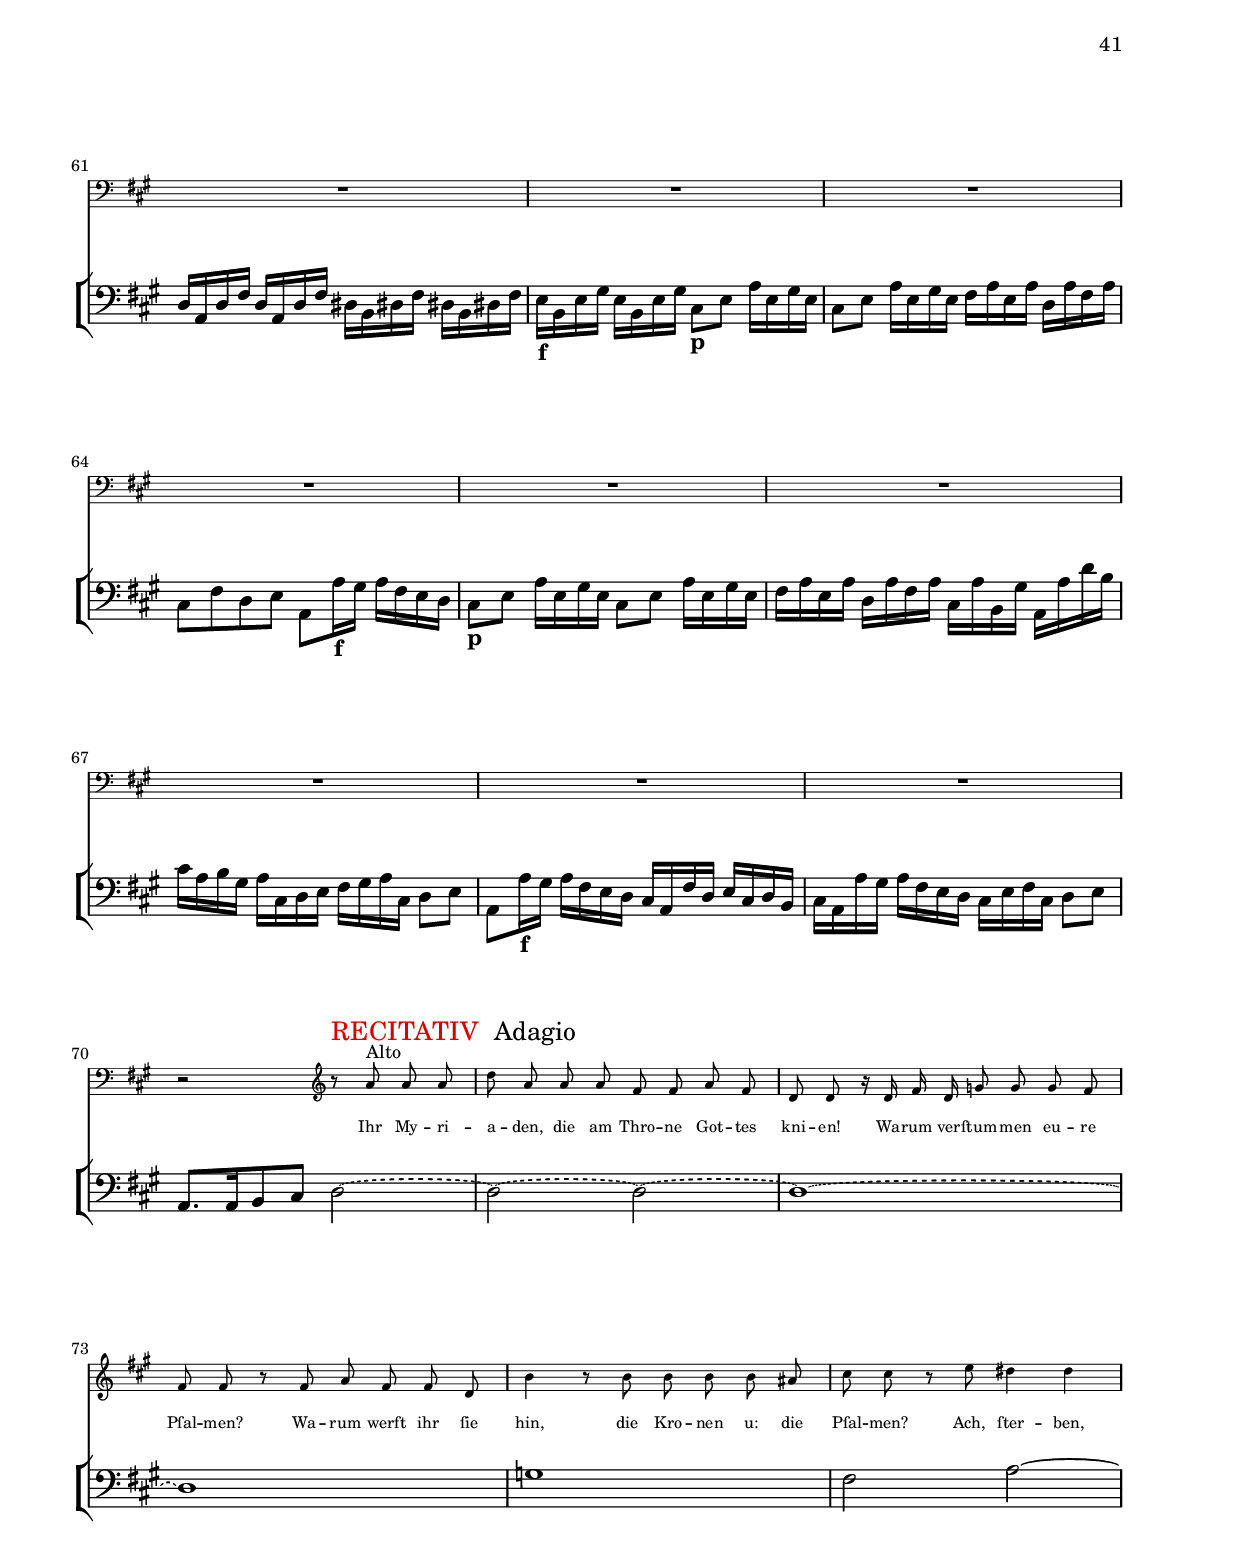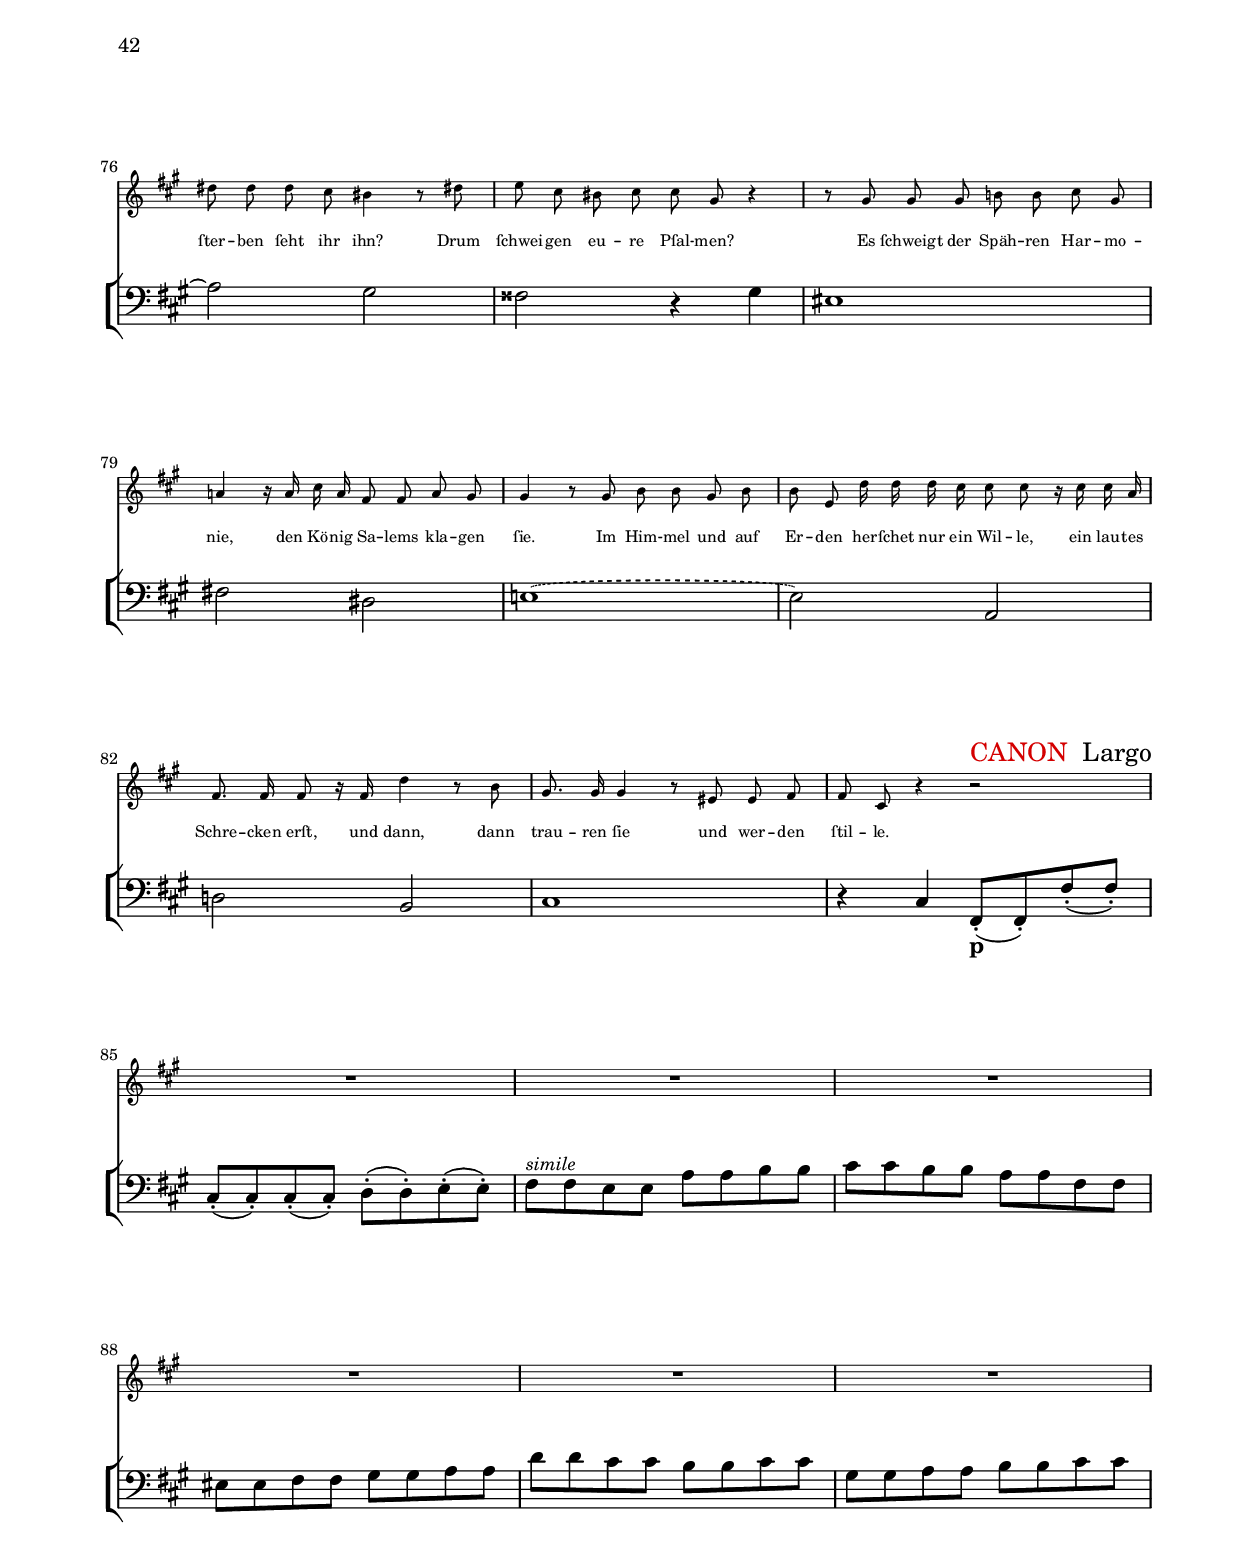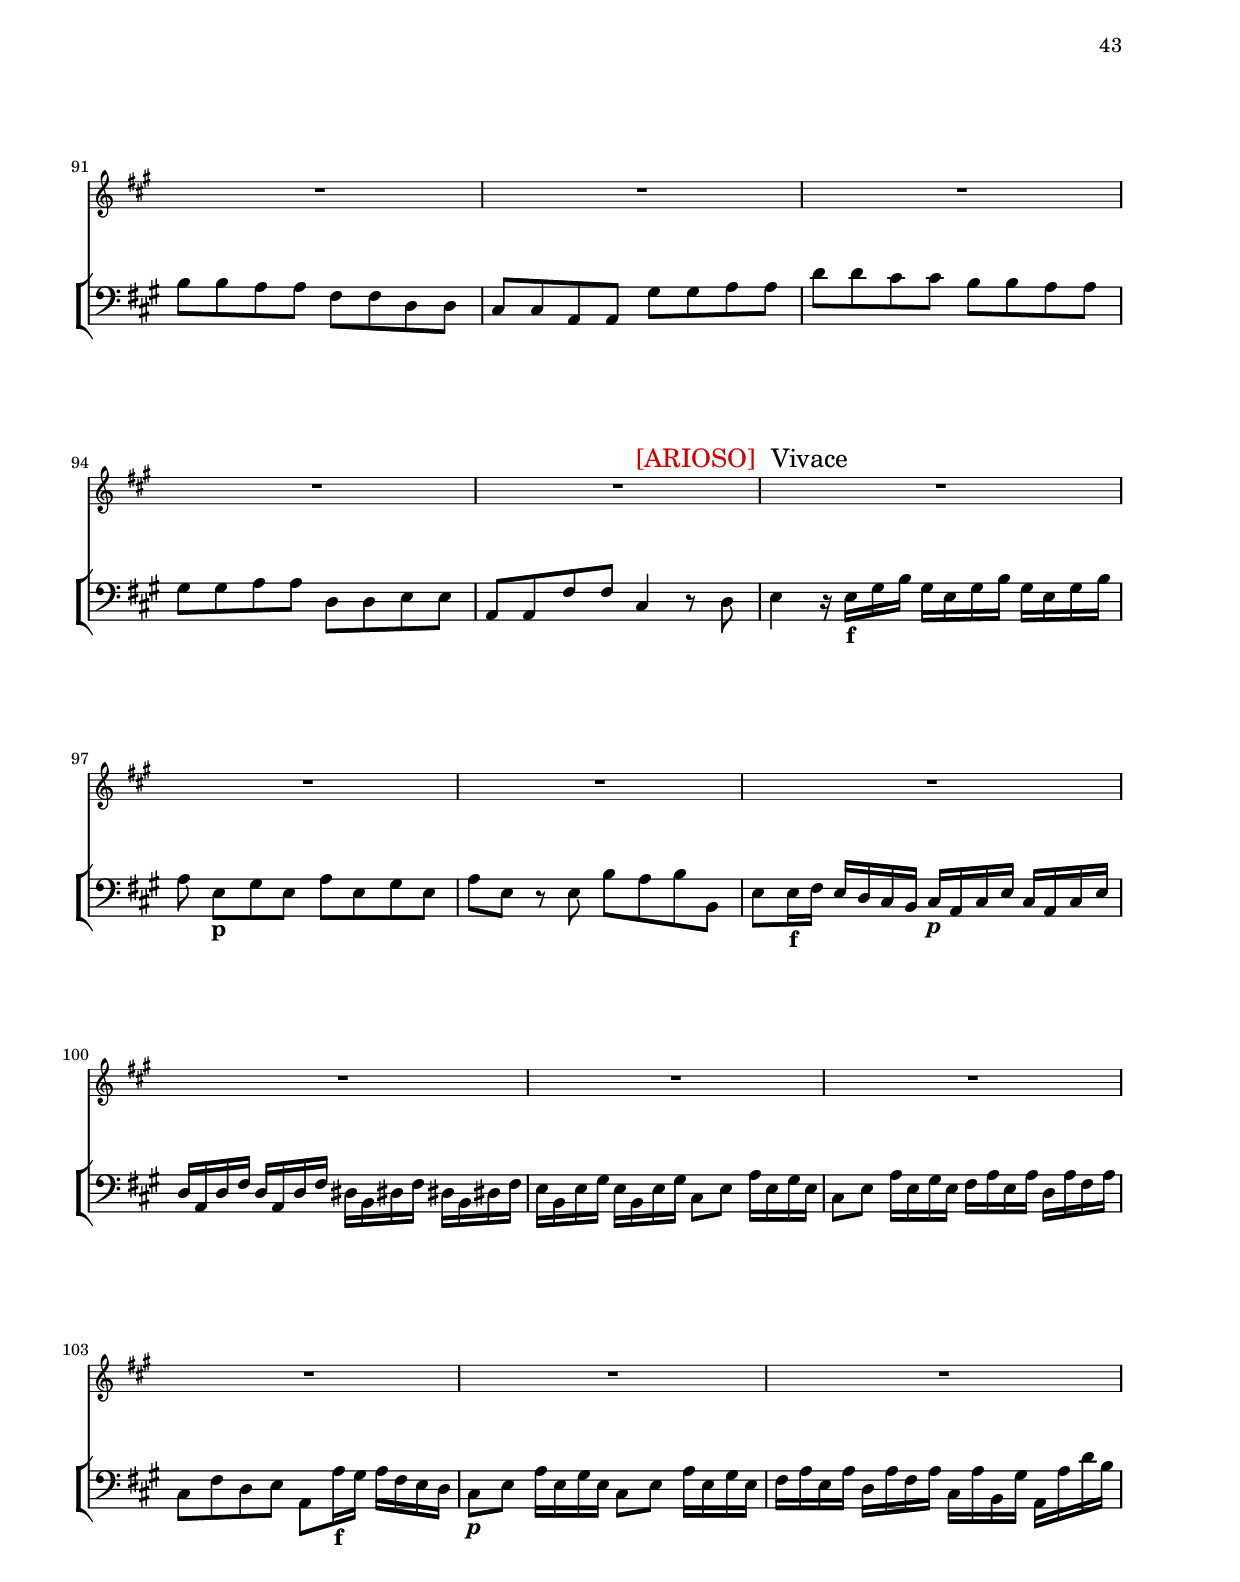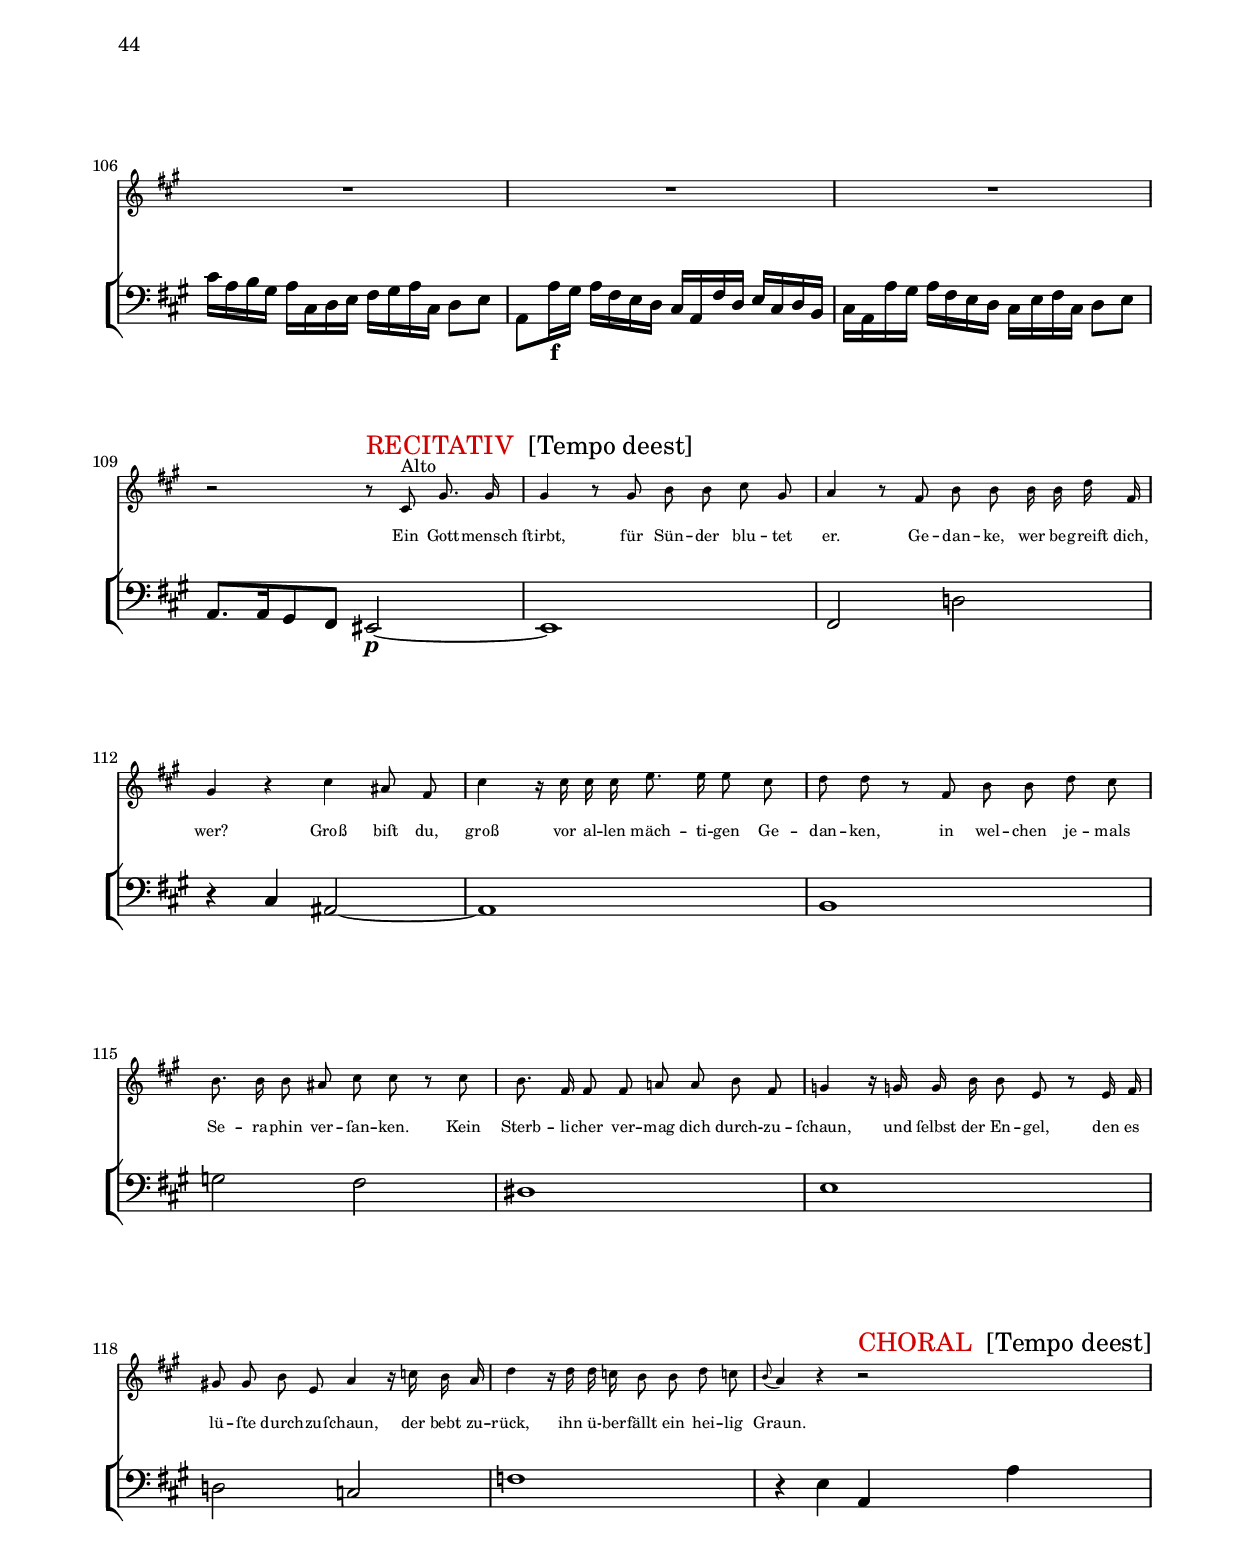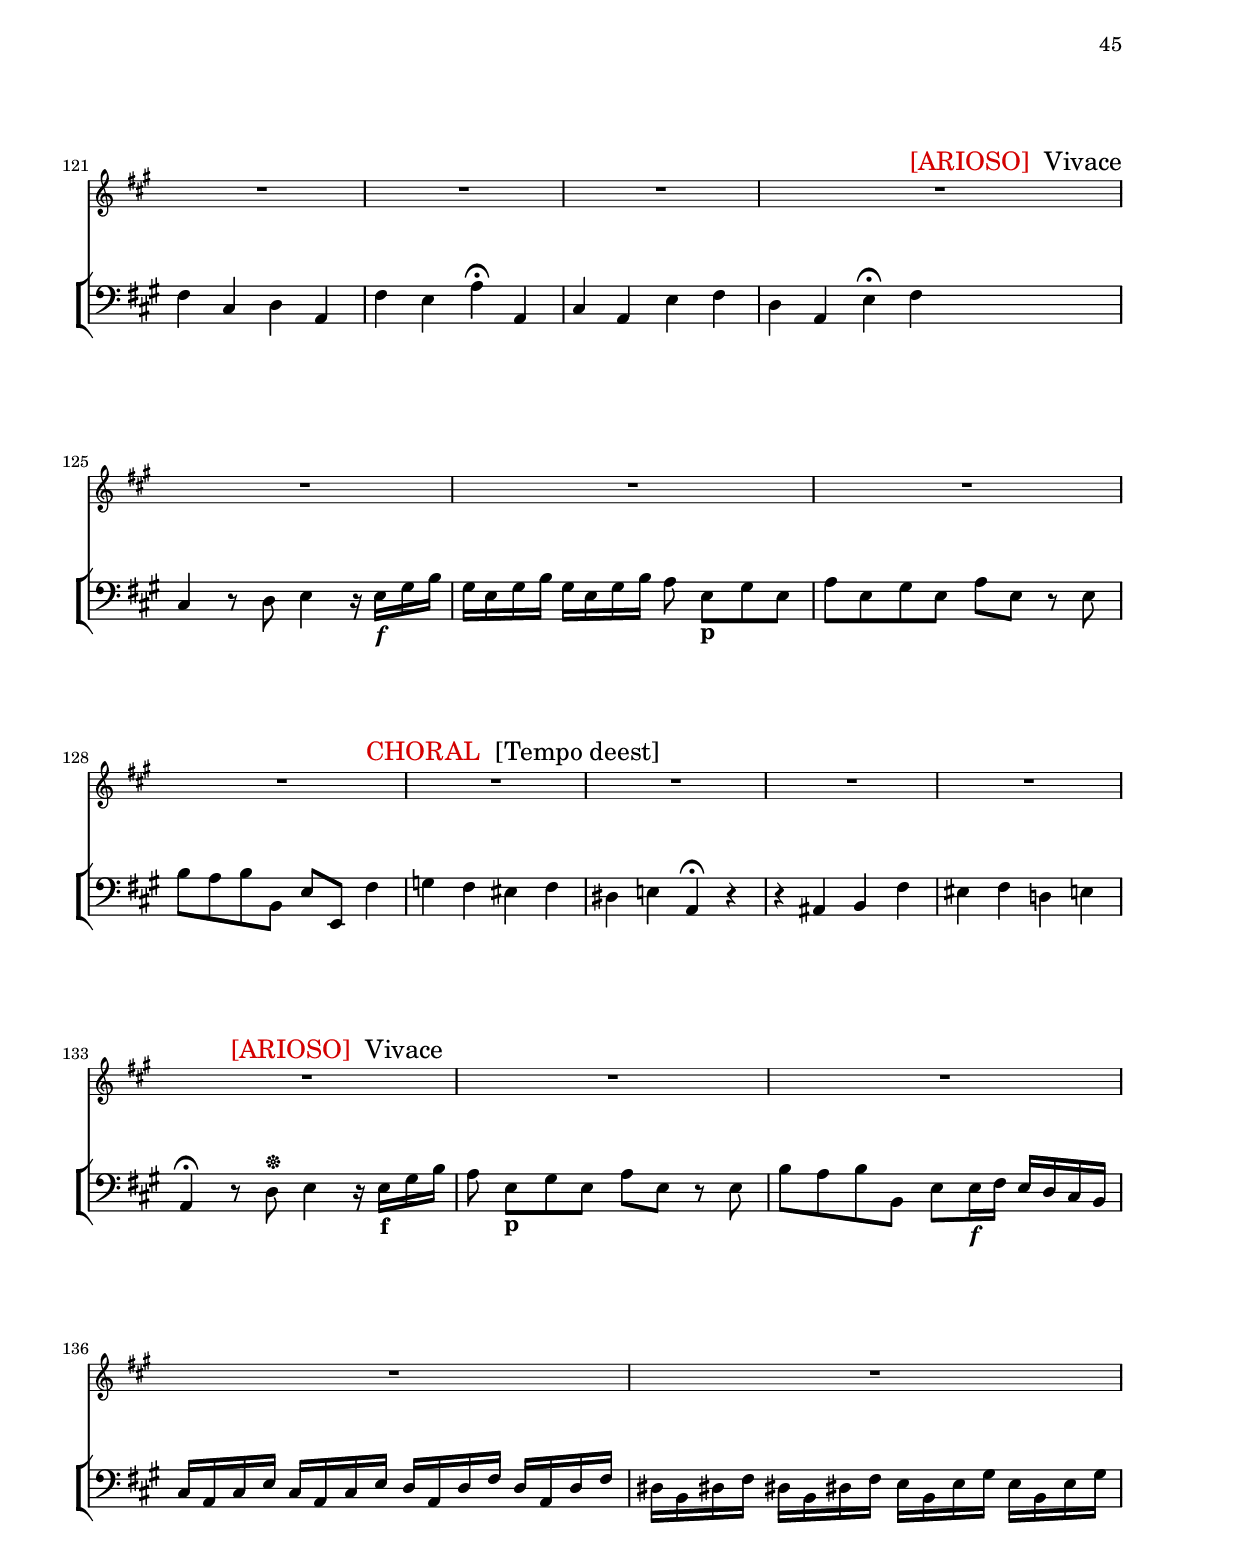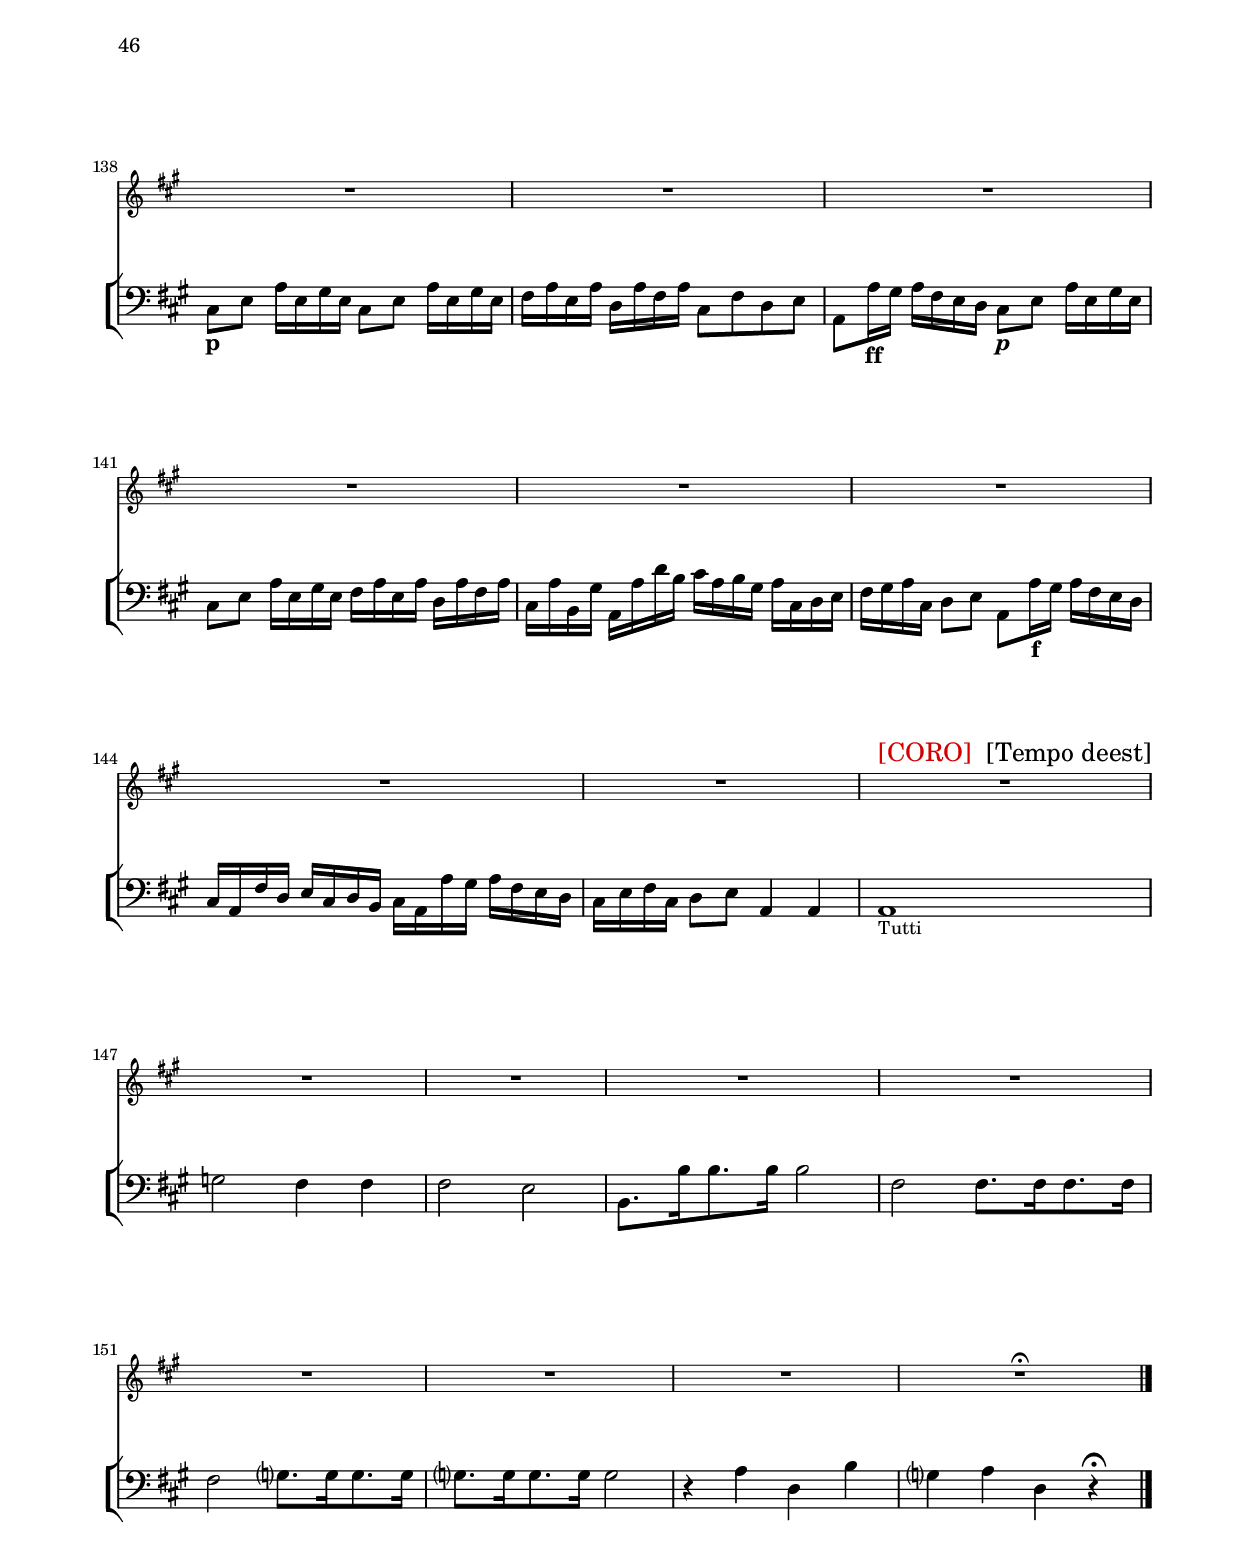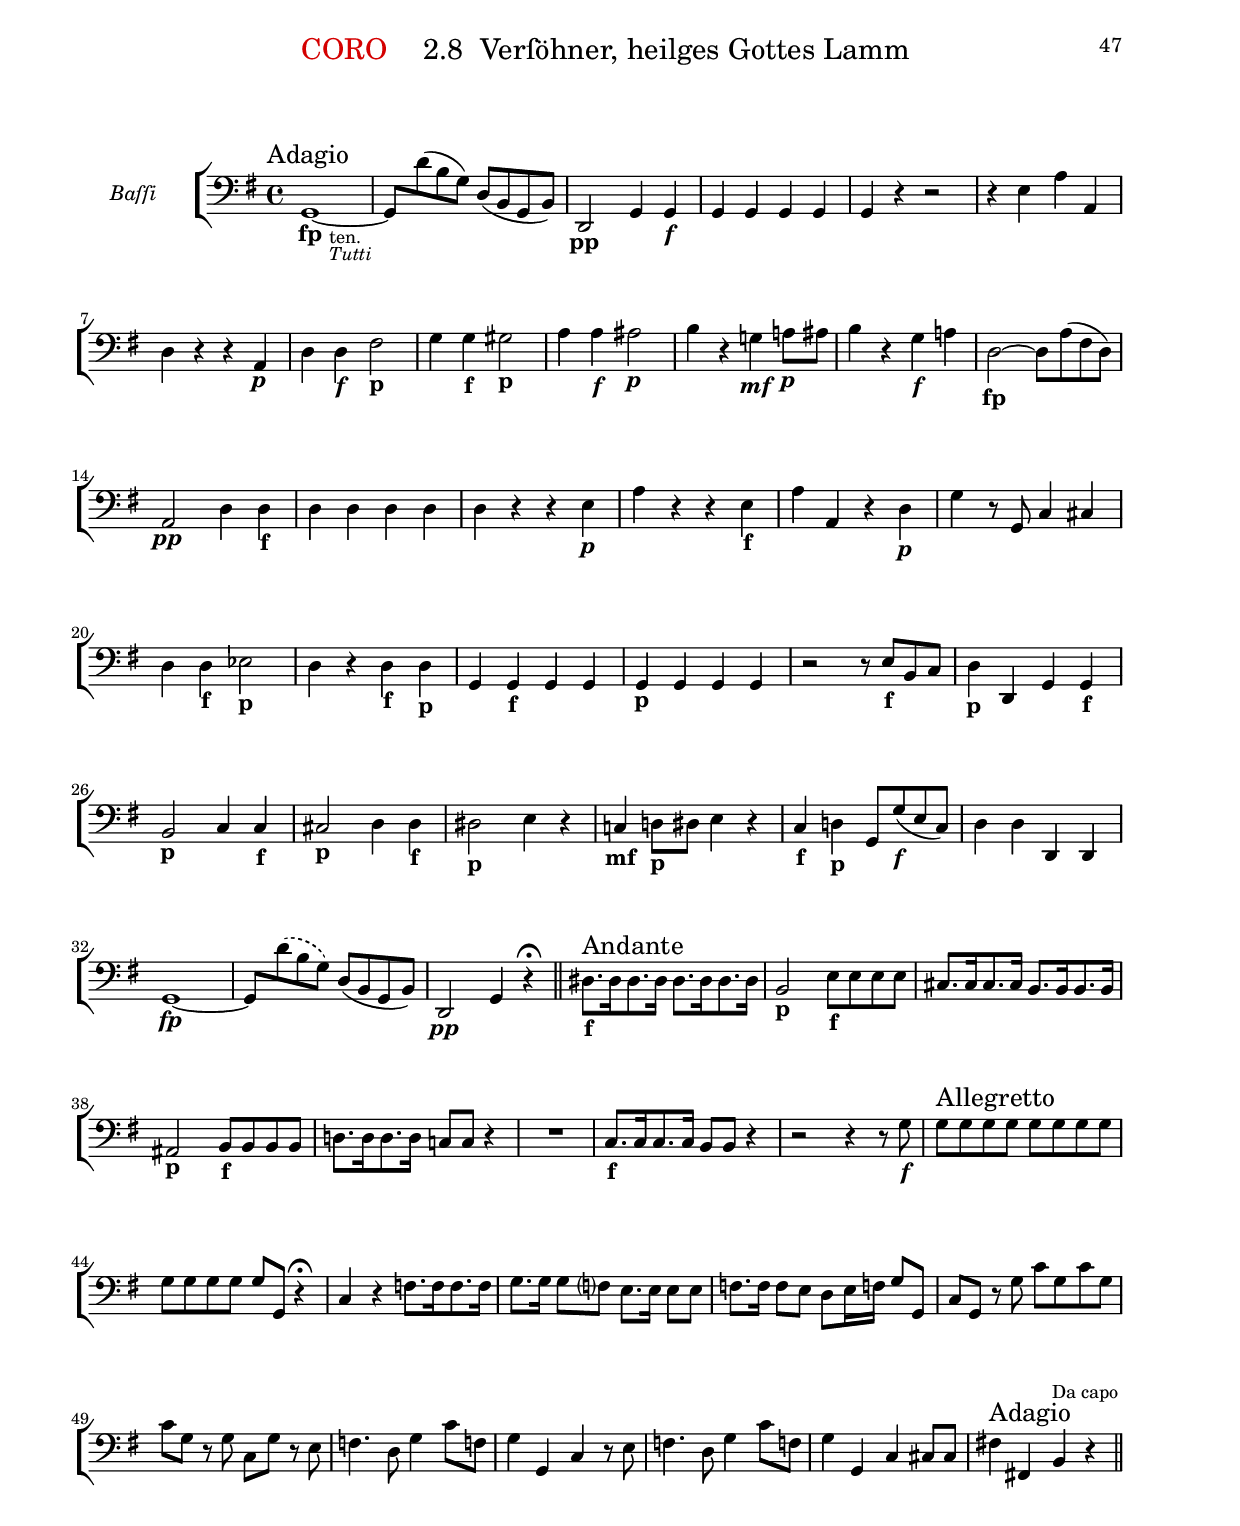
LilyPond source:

% (c) 2018 by Wolfgang Esser-Skala.
% This file is licensed under the Creative Commons Attribution-NonCommercial-ShareAlike 4.0 International License.
% To view a copy of this license, visit http://creativecommons.org/licenses/by-nc-sa/4.0/.

\version "2.18.0"

\include "../definitions.ly"

\paper {
	#(set-paper-size "a4" 'portrait)
	indent = 2\cm
	top-margin = 1.5\cm
	system-separator-markup = ##f
	system-system-spacing =
    #'((basic-distance . 17)
       (minimum-distance . 17)
       (padding . -100)
       (stretchability . 0))
	
	top-system-spacing =
    #'((basic-distance . 17)
       (minimum-distance . 17)
       (padding . -100)
       (stretchability . 0))
	
	top-markup-spacing =
    #'((basic-distance . 0)
       (minimum-distance . 0)
       (padding . -100)
       (stretchability . 0))
		
	markup-system-spacing =
    #'((basic-distance . 17)
       (minimum-distance . 17)
       (padding . -100)
       (stretchability . 0))
	
	last-bottom-spacing =
    #'((basic-distance . 0)
       (minimum-distance . 0)
       (padding . 0)
       (stretchability . 1.0e7))
	
	systems-per-page = #9
}

#(set-global-staff-size 17.82)

\book {
	\bookpart {
		\paper { evenHeaderMarkup = {} oddHeaderMarkup = {} }
		\partTitle "1" "E R S T E   A B T H E Y L U N G"
	}
	\bookpart {
		\header {
			movement =  \movementTitle "1.1" "CHORAL" "Jeſu, deine Paſſion"
		}
		\paper { systems-per-page = #4 }
		\score {
			<<
				\new StaffGroup <<
					\new Staff {
						\set Staff.instrumentName = "Baſſi"
						\JesuDeineOrgano
					}
				>>
			>>
		}
	}
	\bookpart {
		\header {
			movement = \movementTitle "1.2" "RECITATIV" "O welch ein kläglich Bild"
		}
		\paper {
			systems-per-page = #5
			system-system-spacing =
				#'((basic-distance . 20)
					(minimum-distance . 20)
					(padding . -100)
					(stretchability . 0)) }
		\score {
			<<
				\new ChoirStaff \with { \ossiaChoirStaff } <<
					\new Staff \with { \ossiaStaff } {
						\set Staff.instrumentName = "Tenore"
						\new Voice = "Tenore" { \dynamicUp \OWelchTenoreNotes }
					}
					\new Lyrics \with { \ossiaLyrics } \lyricsto Tenore \OWelchTenoreLyrics
				>>
				\new StaffGroup <<
					\new Staff {
						\set Staff.instrumentName = "Baſſi"
						\OWelchOrgano
					}
				>>
			>>
		}
	}
	\bookpart {
		\header {
			movement = \movementTitle "1.3" "ARIA" "Heiliger, auch ich bin Erde"
		}
		\paper { page-count = #3 }
		\score {
			<<
				\new StaffGroup <<
					\new Staff {
						\set Staff.instrumentName = "Baſſi"
						\HeiligerOrgano
					}
				>>
			>>
		}
	}
	\bookpart {
		\header {
			movement = \movementTitle "1.4" "CORO" "Mein Herz iſt bereit"
		}
		\paper { page-count = #1 }
		\score {
			<<
				\new StaffGroup <<
					\new Staff {
						\set Staff.instrumentName = "Baſſi"
						\MeinHerzOrgano
					}
				>>
			>>
		}
	}
	\bookpart {
		\header {
			movement = \movementTitle "1.5" "RECITATIV" "Verräther!"
		}
		\paper {
			systems-per-page = #5
			system-system-spacing =
				#'((basic-distance . 20)
					(minimum-distance . 20)
					(padding . -100)
					(stretchability . 0)) }
		\score {
			<<
				\new ChoirStaff \with { \ossiaChoirStaff } <<
					\new Staff \with { \ossiaStaff } {
						\set Staff.instrumentName = "Tenore"
						\new Voice = "Tenore" { \dynamicUp \VerraetherTenoreNotes }
					}
					\new Lyrics \with { \ossiaLyrics } \lyricsto Tenore \VerraetherTenoreLyrics
				>>
				\new StaffGroup <<
					\new Staff {
						\set Staff.instrumentName = "Baſſi"
						\VerraetherOrgano
					}
				>>
			>>
		}
	}
	\bookpart {
		\header {
			movement = \movementTitle "1.6" "ARIA" "Lieblich fließt die Zähre"
		}
		\score {
			<<
				\new StaffGroup <<
					\new Staff {
						\set Staff.instrumentName = "Baſſi"
						\LieblichOrgano
					}
				>>
			>>
		}
	}
	\bookpart {
		\header {
			movement = \movementTitle "1.7" "CORO" "Wohl dem, dem die Uebertretungen vergeben sind"
		}
		\paper { systems-per-page = #5 }
		\score {
			<<
				\new StaffGroup <<
					\new Staff {
						\set Staff.instrumentName = "Baſſi"
						\WohlDemOrgano
					}
				>>
			>>
		}
	}
	\bookpart {
		\header {
			movement = \movementTitle "1.8" "CHORAL" "Ich falle dir, mein Gott, zu Füßen"
		}
		\paper { systems-per-page = #4 }
		\score {
			<<
				\new StaffGroup <<
					\new Staff {
						\set Staff.instrumentName = "Baſſi"
						\IchFalleOrgano
					}
				>>
			>>
		}
	}
	\bookpart {
		\header {
			movement = \movementTitle "1.9" "RECITATIV" "Er, deſſen Allmachts Ruf"
		}
		\paper {
			systems-per-page = #5
			system-system-spacing =
				#'((basic-distance . 20)
					(minimum-distance . 20)
					(padding . -100)
					(stretchability . 0)) }
		\score {
			<<
				\new ChoirStaff \with { \ossiaChoirStaff } <<
					\new Staff \with { \ossiaStaff } {
						\set Staff.instrumentName = "Soli"
						\new Voice = "Soli" { \dynamicUp \ErDessenSoliNotes }
					}
					\new Lyrics \with { \ossiaLyrics } \lyricsto Soli \ErDessenSoliLyrics
				>>
				\new StaffGroup <<
					\new Staff {
						\set Staff.instrumentName = "Baſſi"
						\ErDessenOrgano
					}
				>>
			>>
		}
	}
	\bookpart {
		\header {
			movement = \movementTitle "1.10" "CORO" "Er iſt um unſere Miſſethat willen ſo verwundet"
		}
		\paper { systems-per-page = #6 }
		\score {
			<<
				\new StaffGroup <<
					\new Staff {
						\set Staff.instrumentName = "Baſſi"
						\ErIstUmOrgano
					}
				>>
			>>
		}
	}
	\bookpart {
		\header {
			movement = \movementTitle "1.11" "CHORAL" "Schreibe deine blutge Wunden"
		}
		\paper { systems-per-page = #4 }
		\score {
			<<
				\new StaffGroup <<
					\new Staff {
						\set Staff.instrumentName = "Baſſi"
						\SchreibeDeineOrgano
					}
				>>
			>>
		}
	}
	\bookpart {
		\paper { evenHeaderMarkup = {} oddHeaderMarkup = {} }
		\partTitle "2" "Z W E Y T E   A B T H E Y L U N G"
	}
	\bookpart {
		\header {
			movement = \movementTitle "2.1" "RECITATIV" "Nun iſt die feyerliche Stunde des großen Opfers da"
		}
		\paper {
			systems-per-page = #5
			system-system-spacing =
				#'((basic-distance . 20)
					(minimum-distance . 20)
					(padding . -100)
					(stretchability . 0)) }
		\score {
			<<
				\new ChoirStaff \with { \ossiaChoirStaff } <<
					\new Staff \with { \ossiaStaff } {
						\set Staff.instrumentName = "Tenore"
						\new Voice = "Tenore" { \dynamicUp \NunIstTenoreNotes }
					}
					\new Lyrics \with { \ossiaLyrics } \lyricsto Tenore \NunIstTenoreLyrics
				>>
				\new StaffGroup <<
					\new Staff {
						\set Staff.instrumentName = "Baſſi"
						\NunIstOrgano
					}
				>>
			>>
		}
	}
	\bookpart {
		\header {
			movement = \movementTitle "2.2" "DUETTO" "Gott am Creutze, lehre mich"
		}
		\score {
			<<
				\new StaffGroup <<
					\new Staff {
						\set Staff.instrumentName = "Baſſi"
						\GottAmOrgano
					}
				>>
			>>
		}
	}
	\bookpart {
		\header {
			movement = \movementTitle "2.3" "RECITATIV" "Es ſchweben Seraphim von fern"
		}
		\paper {
			systems-per-page = #5
			system-system-spacing =
				#'((basic-distance . 20)
					(minimum-distance . 20)
					(padding . -100)
					(stretchability . 0)) }
		\score {
			<<
				\new ChoirStaff \with { \ossiaChoirStaff } <<
					\new Staff \with { \ossiaStaff } {
						\set Staff.instrumentName = "Tenore"
						\new Voice = "Tenore" { \dynamicUp \EsSchwebenTenoreNotes }
					}
					\new Lyrics \with { \ossiaLyrics } \lyricsto Tenore \EsSchwebenTenoreLyrics
				>>
				\new StaffGroup <<
					\new Staff {
						\set Staff.instrumentName = "Baſſi"
						\EsSchwebenOrgano
					}
				>>
			>>
		}
	}
	\bookpart {
		\header {
			movement = \movementTitle "2.4" "ARIA" "Hörts, Chriſten, das iſt unſer Glaube"
		}
		\score {
			<<
				\new StaffGroup <<
					\new Staff {
						\set Staff.instrumentName = "Baſſi"
						\HoertsOrgano
					}
				>>
			>>
		}
	}
	\bookpart {
		\header {
			movement = \movementTitle "2.5" "CORO" "Meine Seele dürſtet nach Gott"
		}
		\score {
			<<
				\new StaffGroup <<
					\new Staff {
						\set Staff.instrumentName = "Baſſi"
						\MeineSeeleOrgano
					}
				>>
			>>
		}
	}
	\bookpart {
		\header {
			movement = \movementTitle "2.6" "CHORAL" "O! Freud, o! Luſt, o! Leben"
		}
		\paper { systems-per-page = #6 }
		\score {
			<<
				\new StaffGroup <<
					\new Staff {
						\set Staff.instrumentName = "Baſſi"
						\OFreudOrgano
					}
				>>
			>>
		}
	}
	\bookpart {
		\header {
			movement = \movementTitle "2.7" "RECITATIV" "Du schöner Morgenſtern"
		}
		\paper {
			systems-per-page = #5
			system-system-spacing =
				#'((basic-distance . 20)
					(minimum-distance . 20)
					(padding . -100)
					(stretchability . 0)) }
		\score {
			<<
				\new ChoirStaff \with { \ossiaChoirStaff } <<
					\new Staff \with { \ossiaStaff } {
						\set Staff.instrumentName = "Soli"
						\new Voice = "Soli" { \dynamicUp \DuSchoenerSoliNotes }
					}
					\new Lyrics \with { \ossiaLyrics } \lyricsto Soli \DuSchoenerSoliLyrics
				>>
				\new StaffGroup <<
					\new Staff {
						\set Staff.instrumentName = "Baſſi"
						\DuSchoenerOrgano
					}
				>>
			>>
		}
	}
	\bookpart {
		\header {
			movement = \movementTitle "2.8" "CORO" "Verſöhner, heilges Gottes Lamm"
		}
		\score {
			<<
				\new StaffGroup <<
					\new Staff {
						\set Staff.instrumentName = "Baſſi"
						\VersoehnerOrgano
					}
				>>
			>>
		}
	}
}